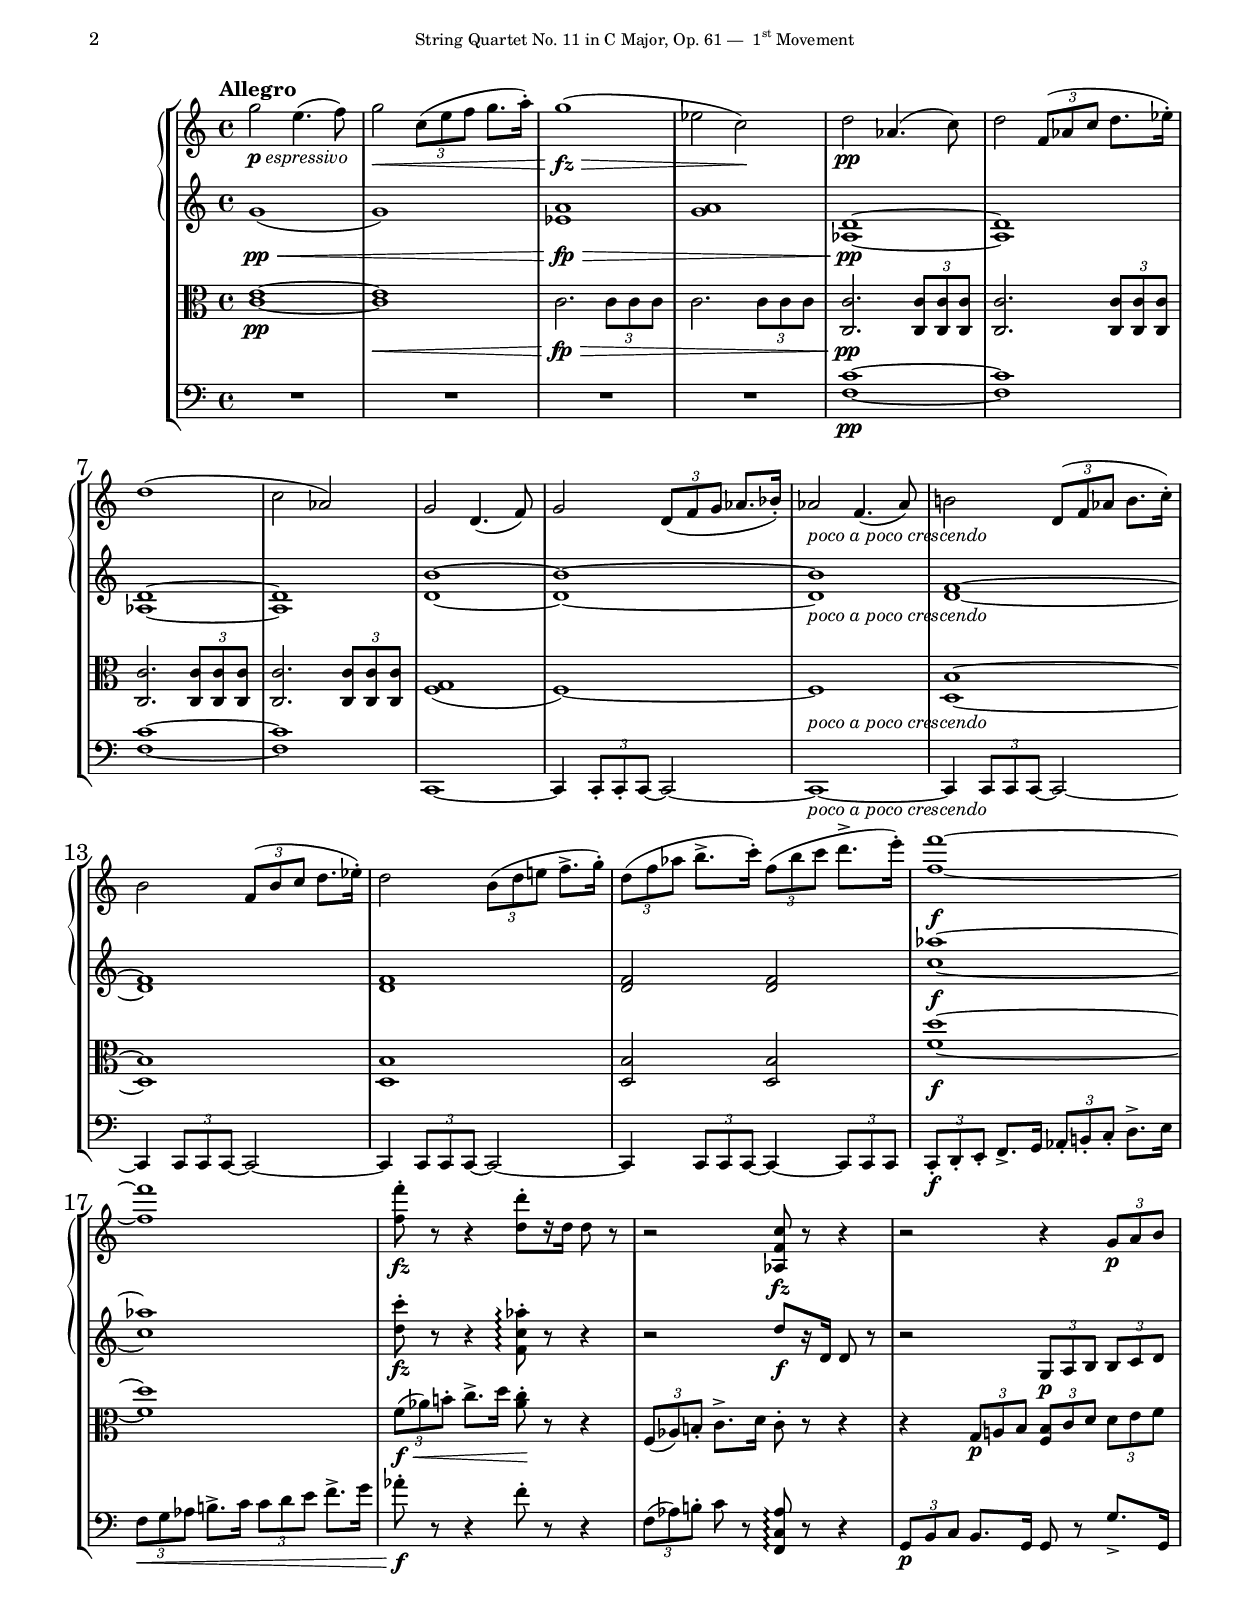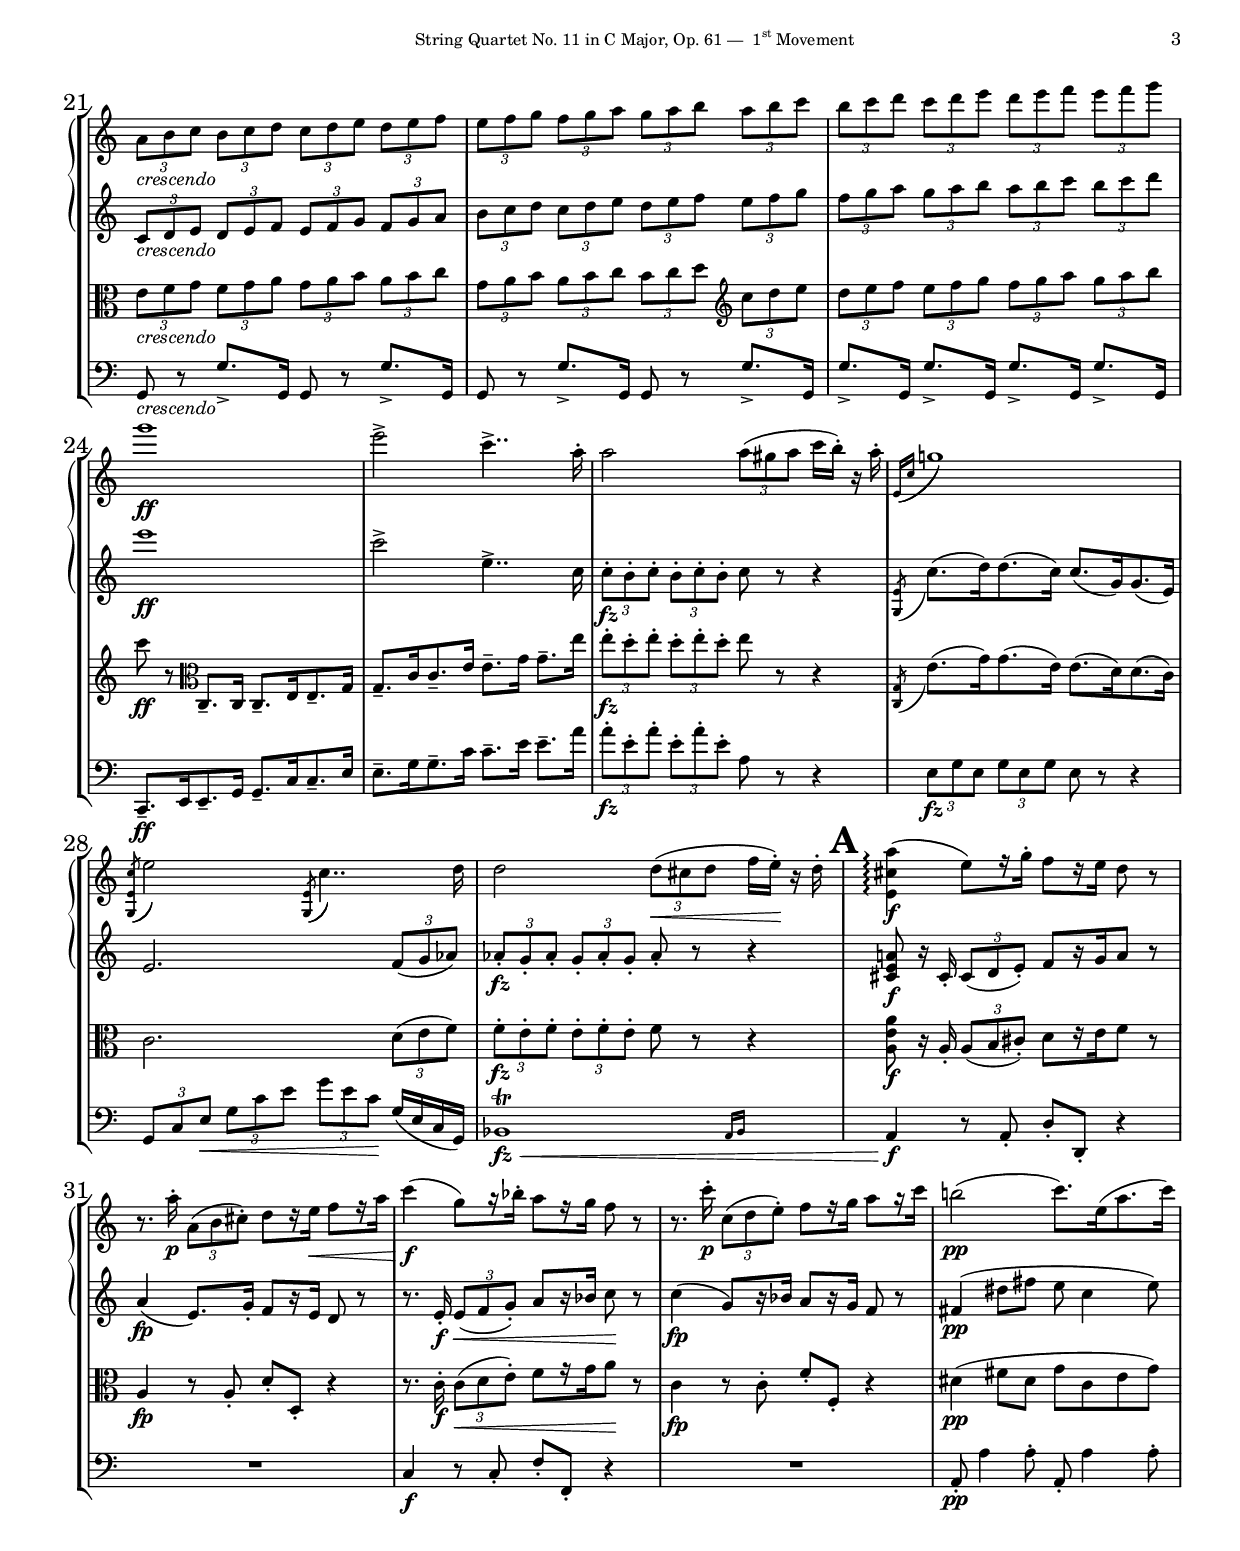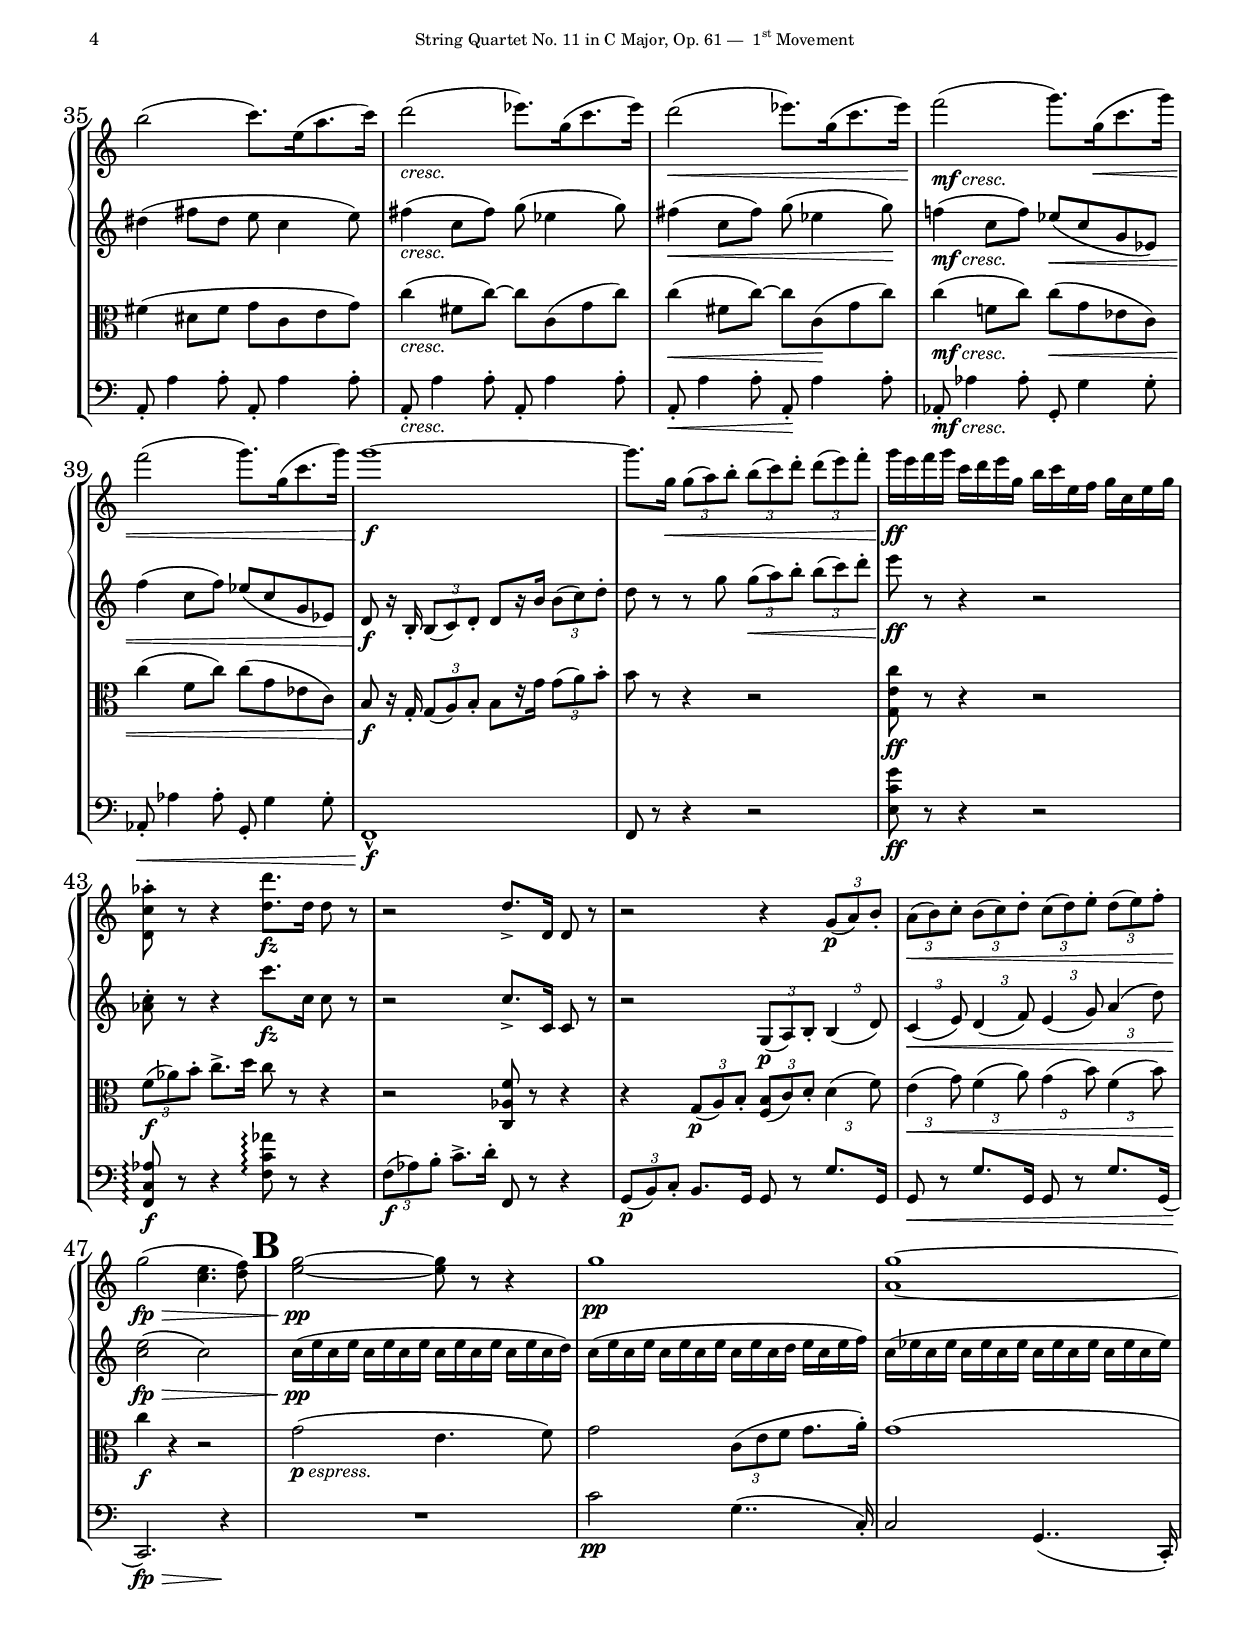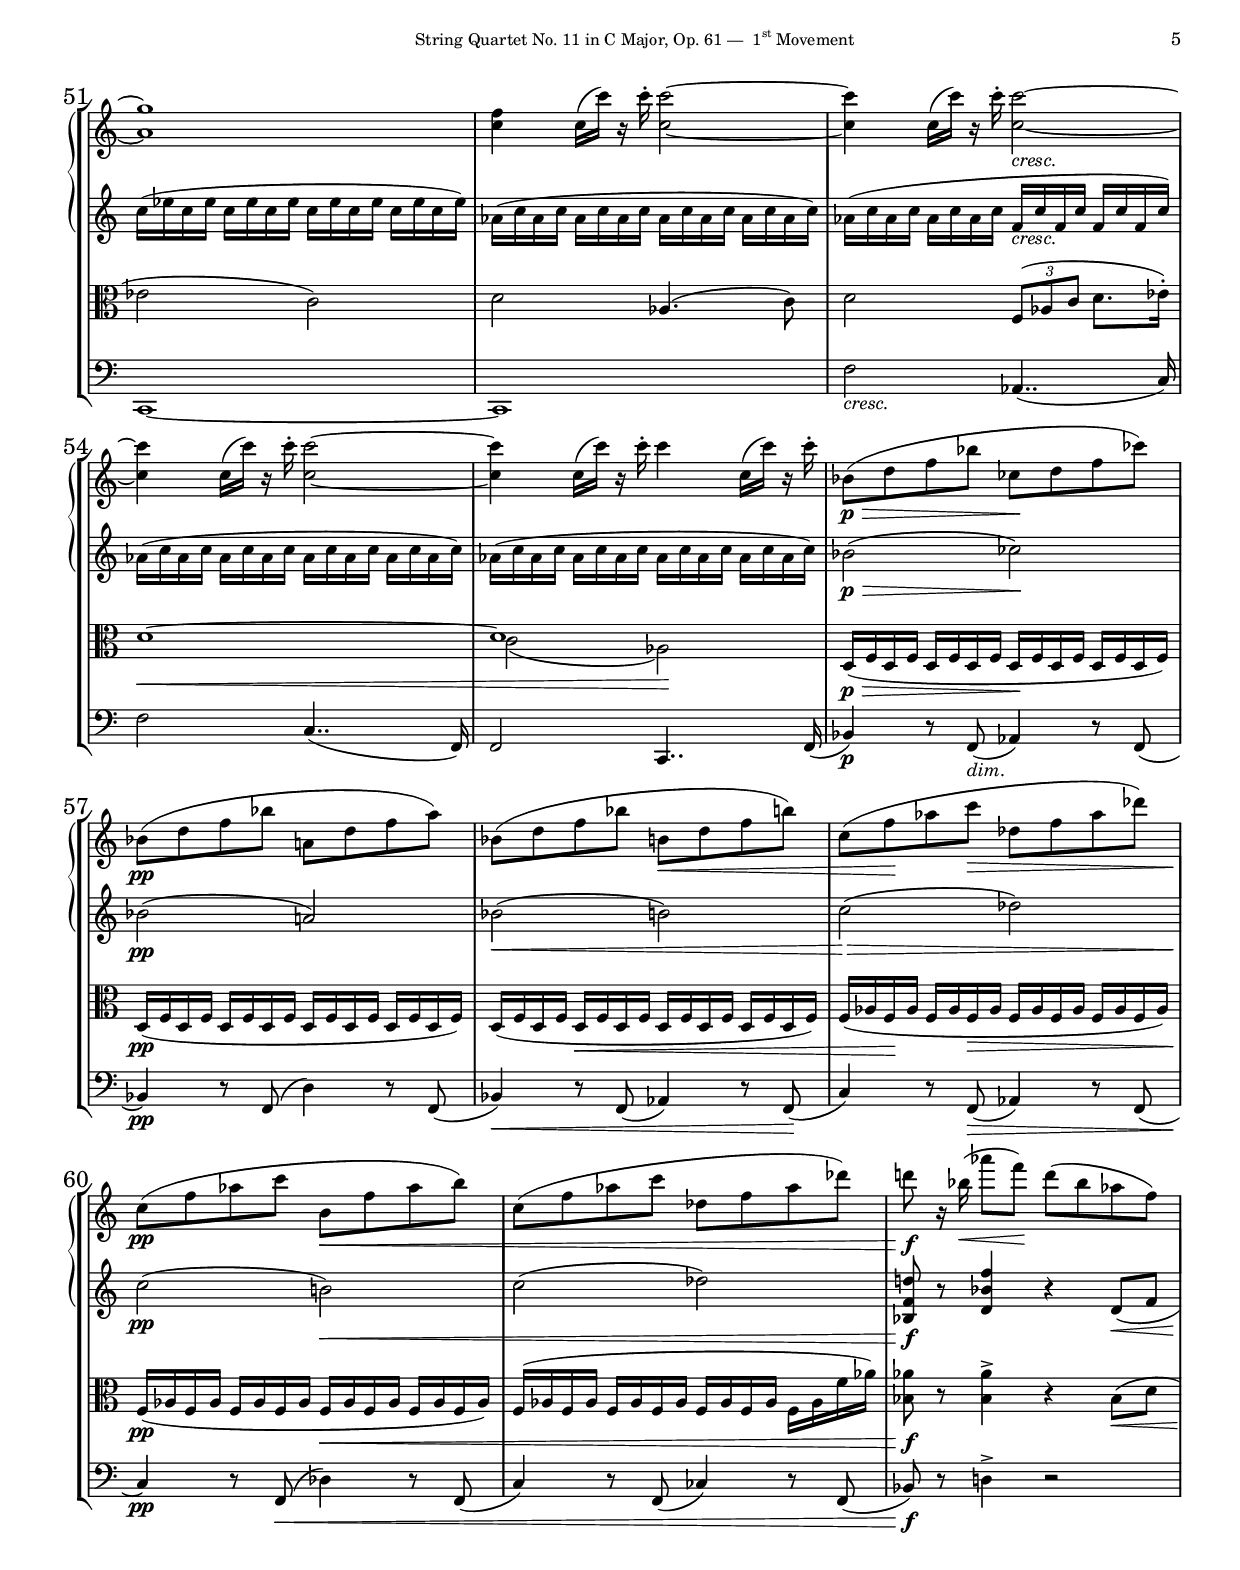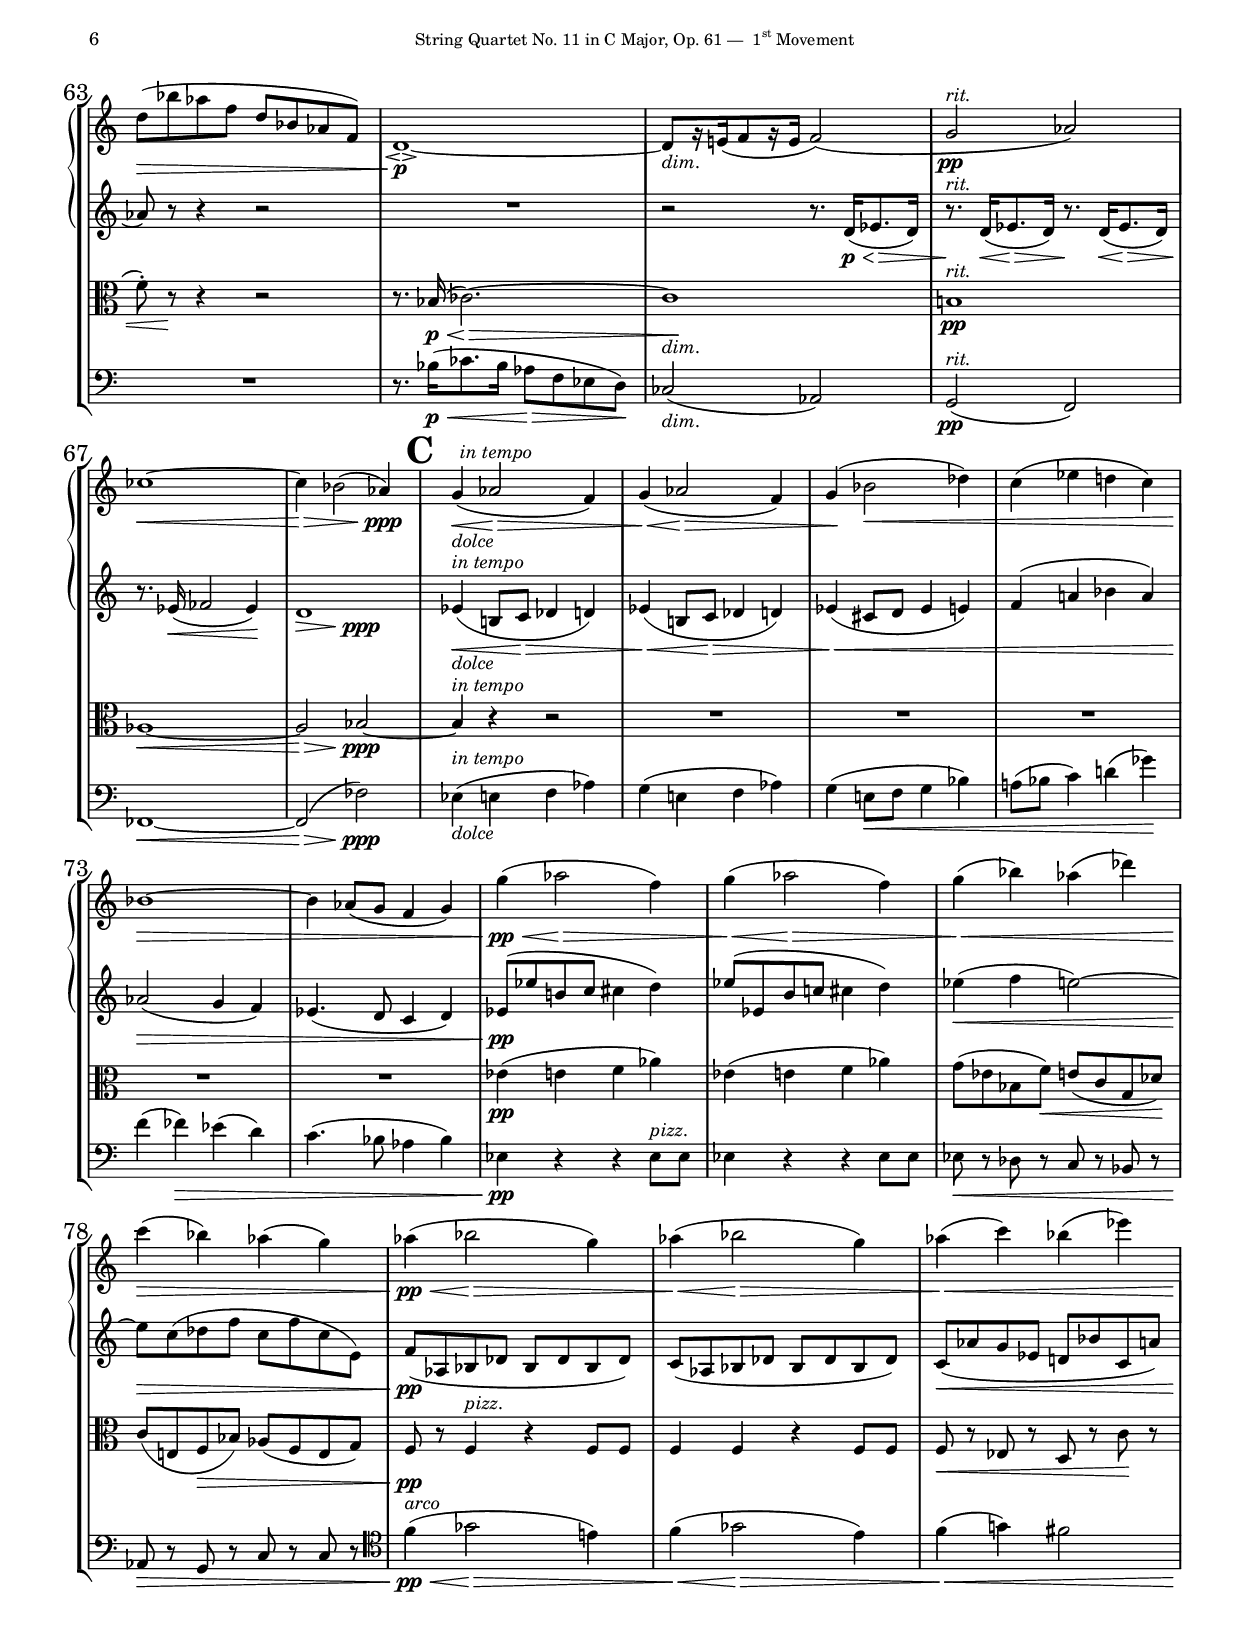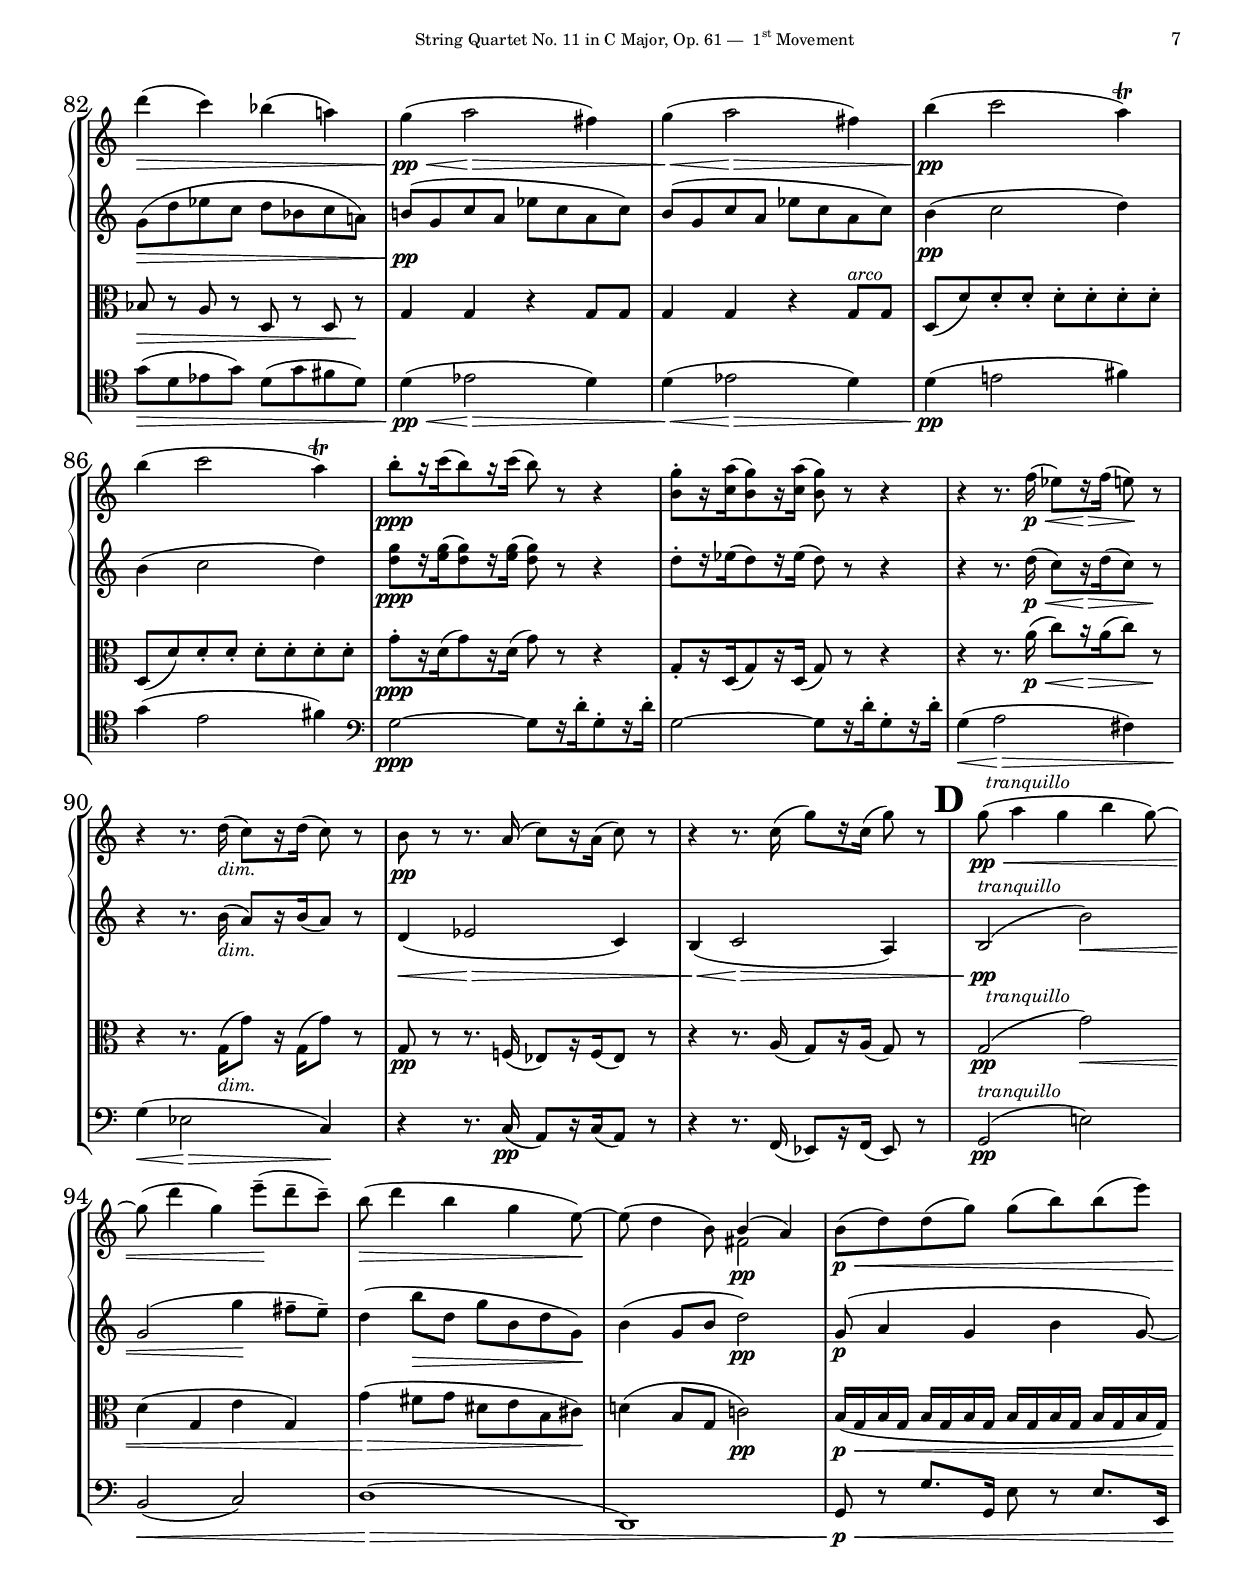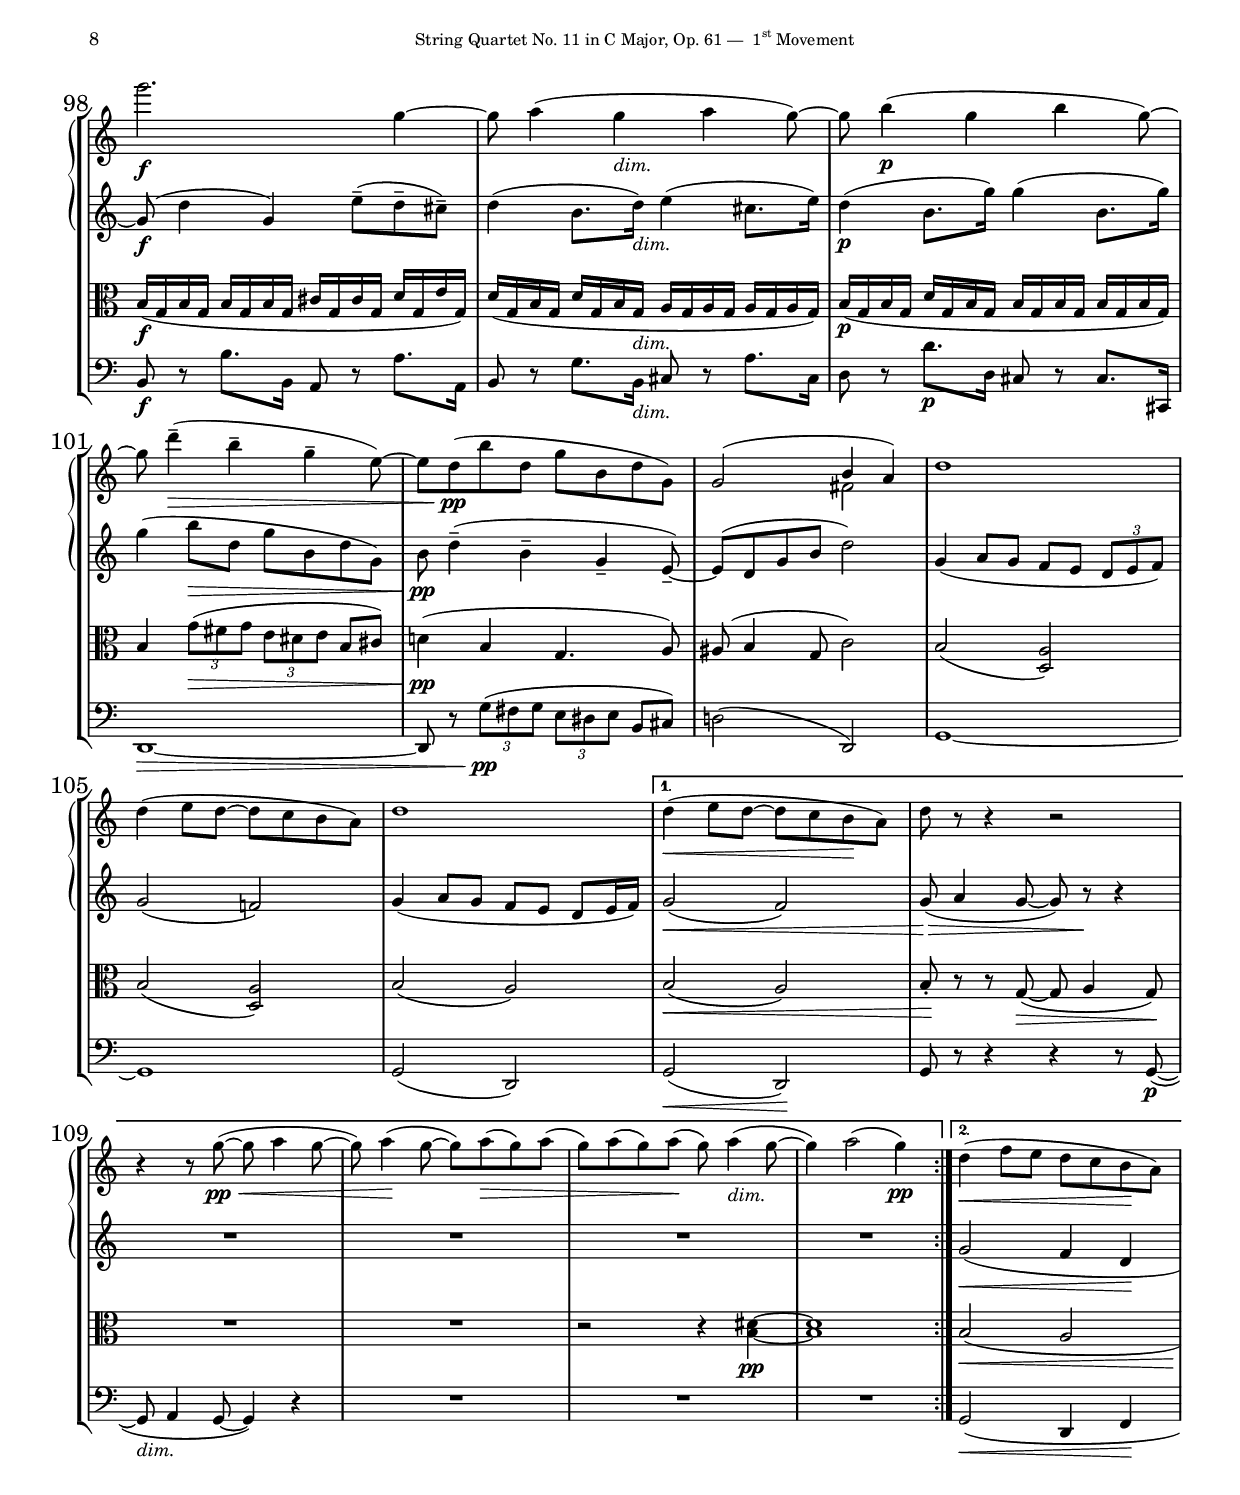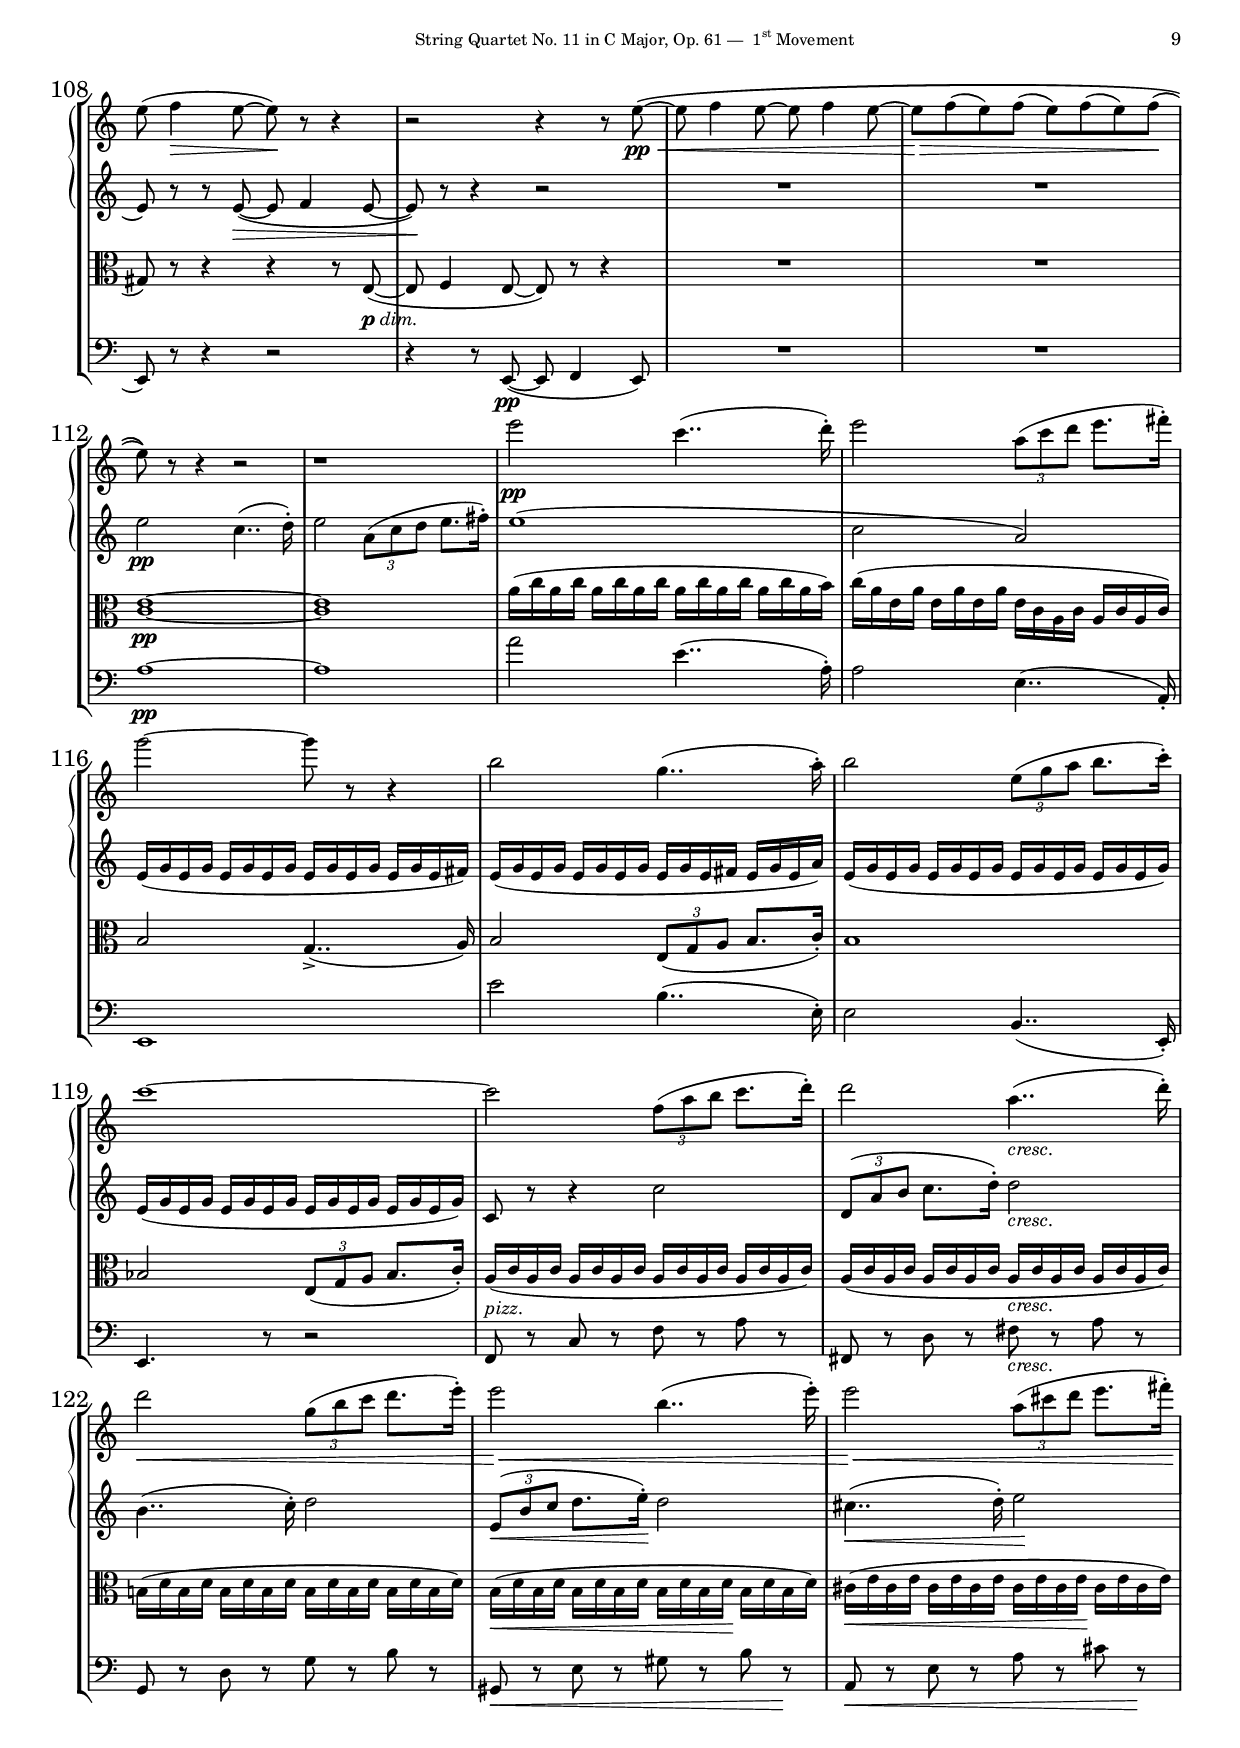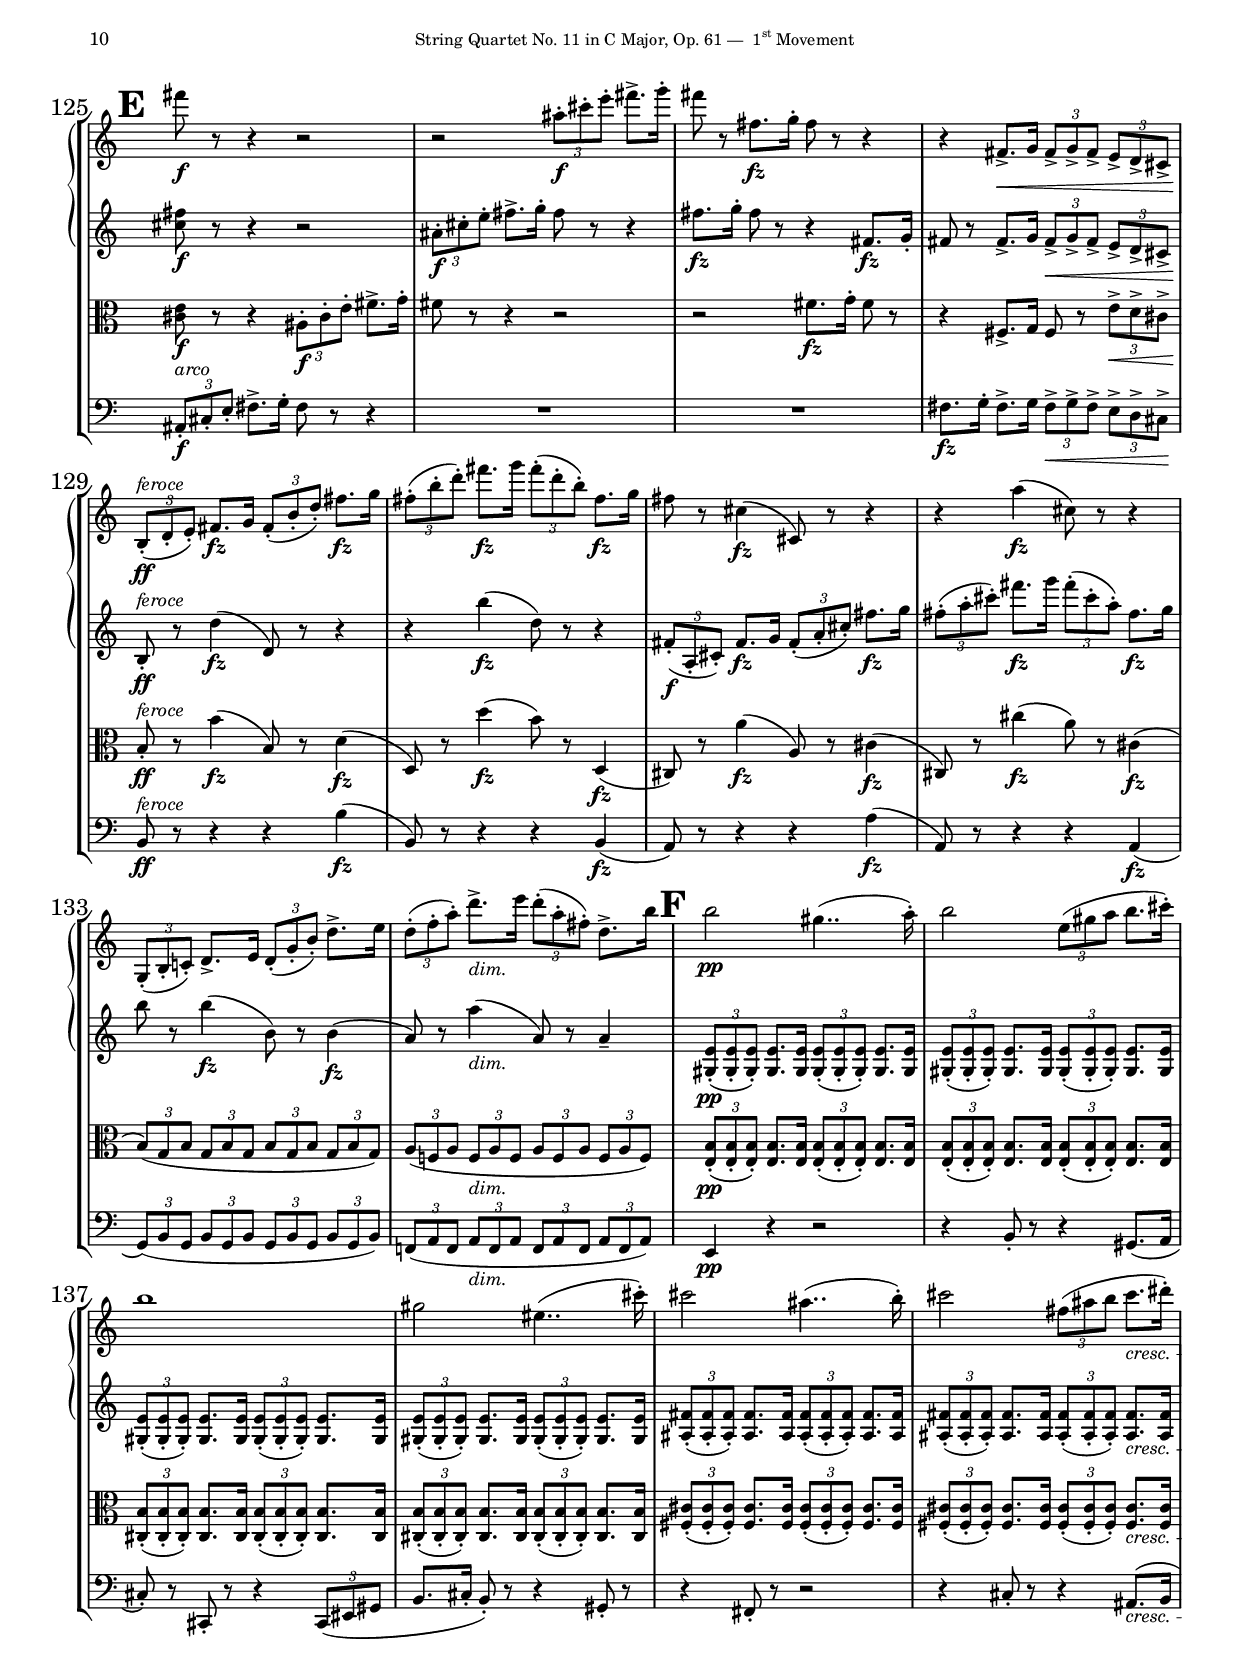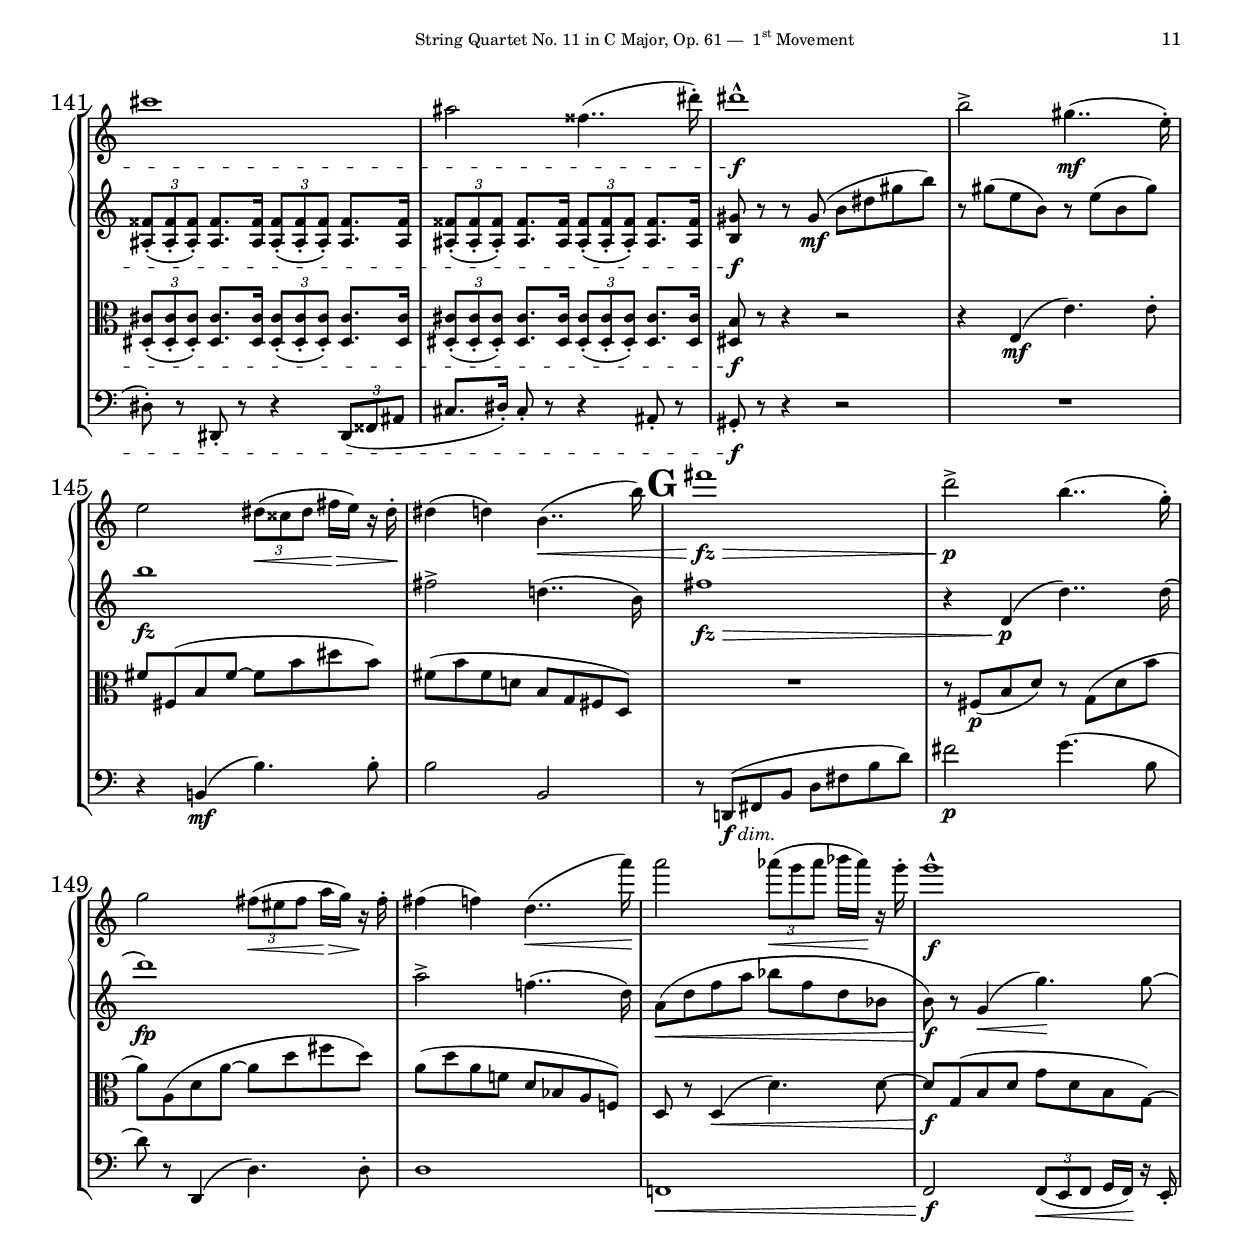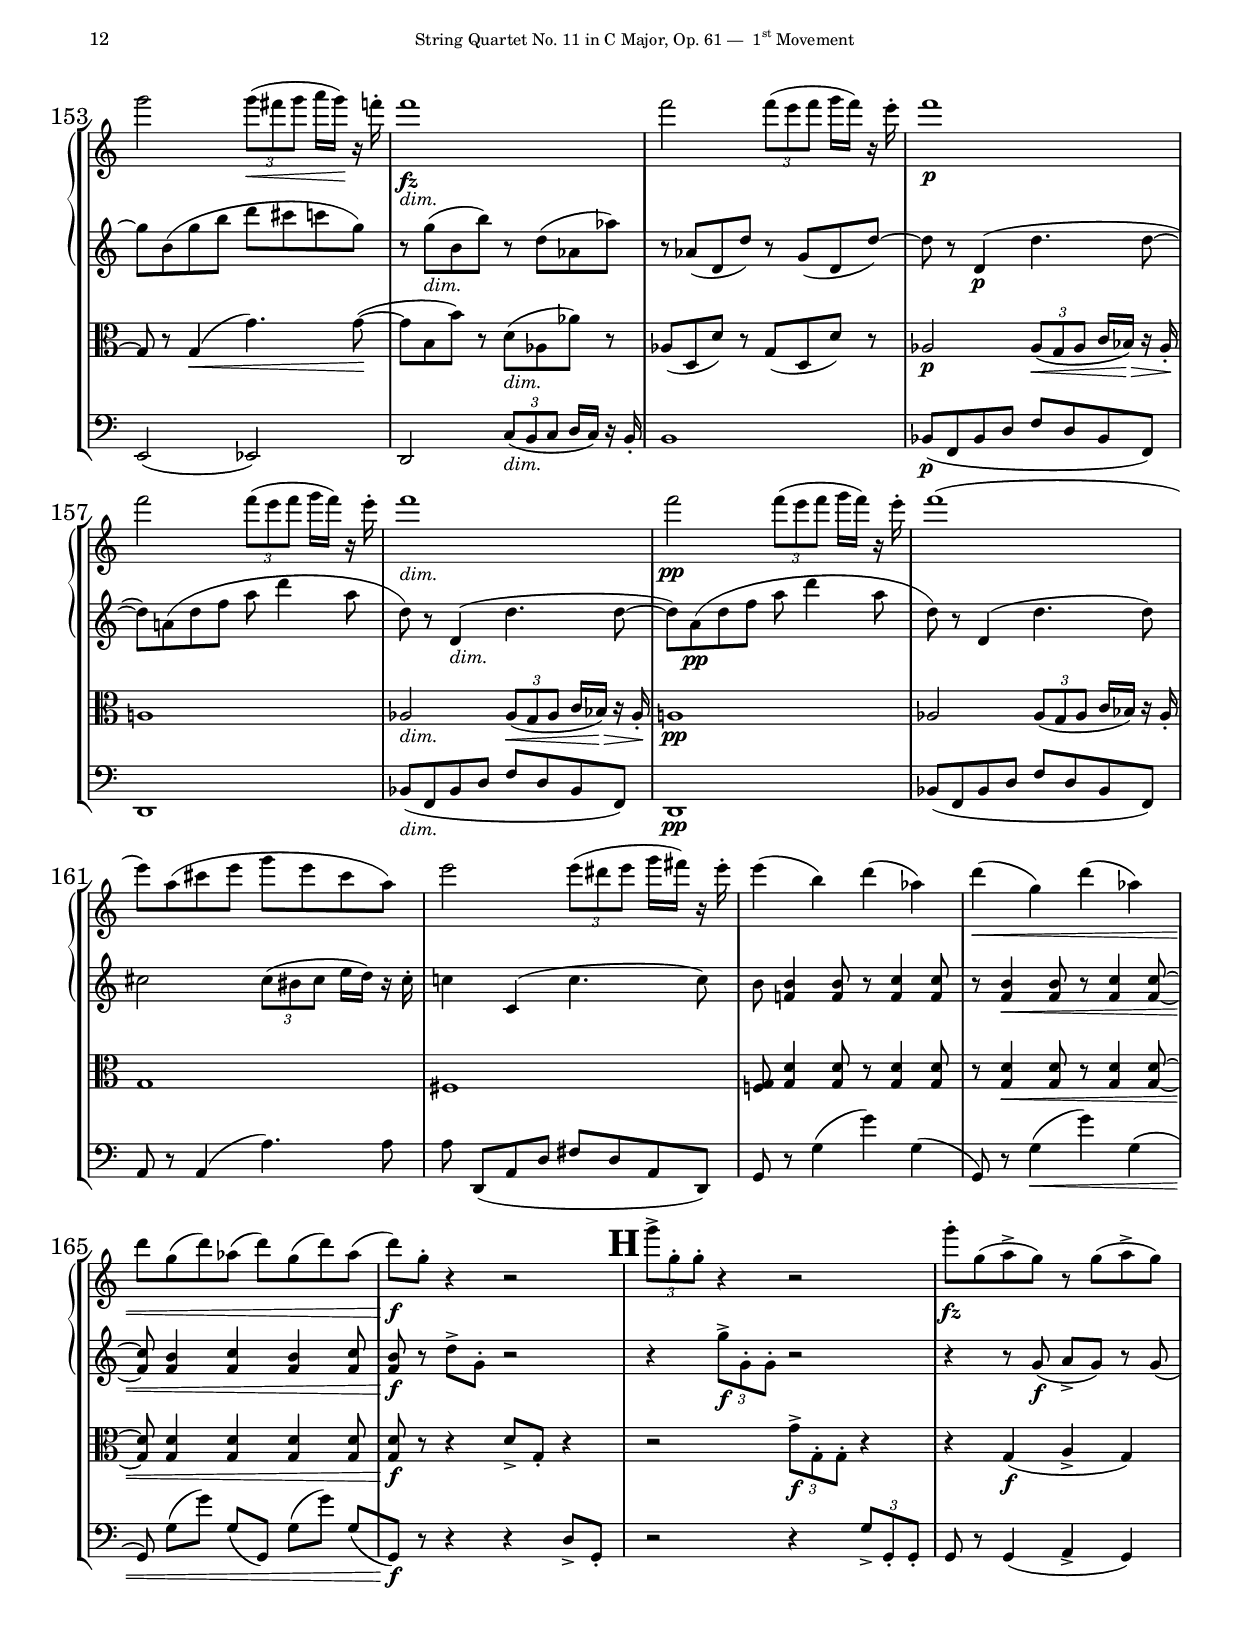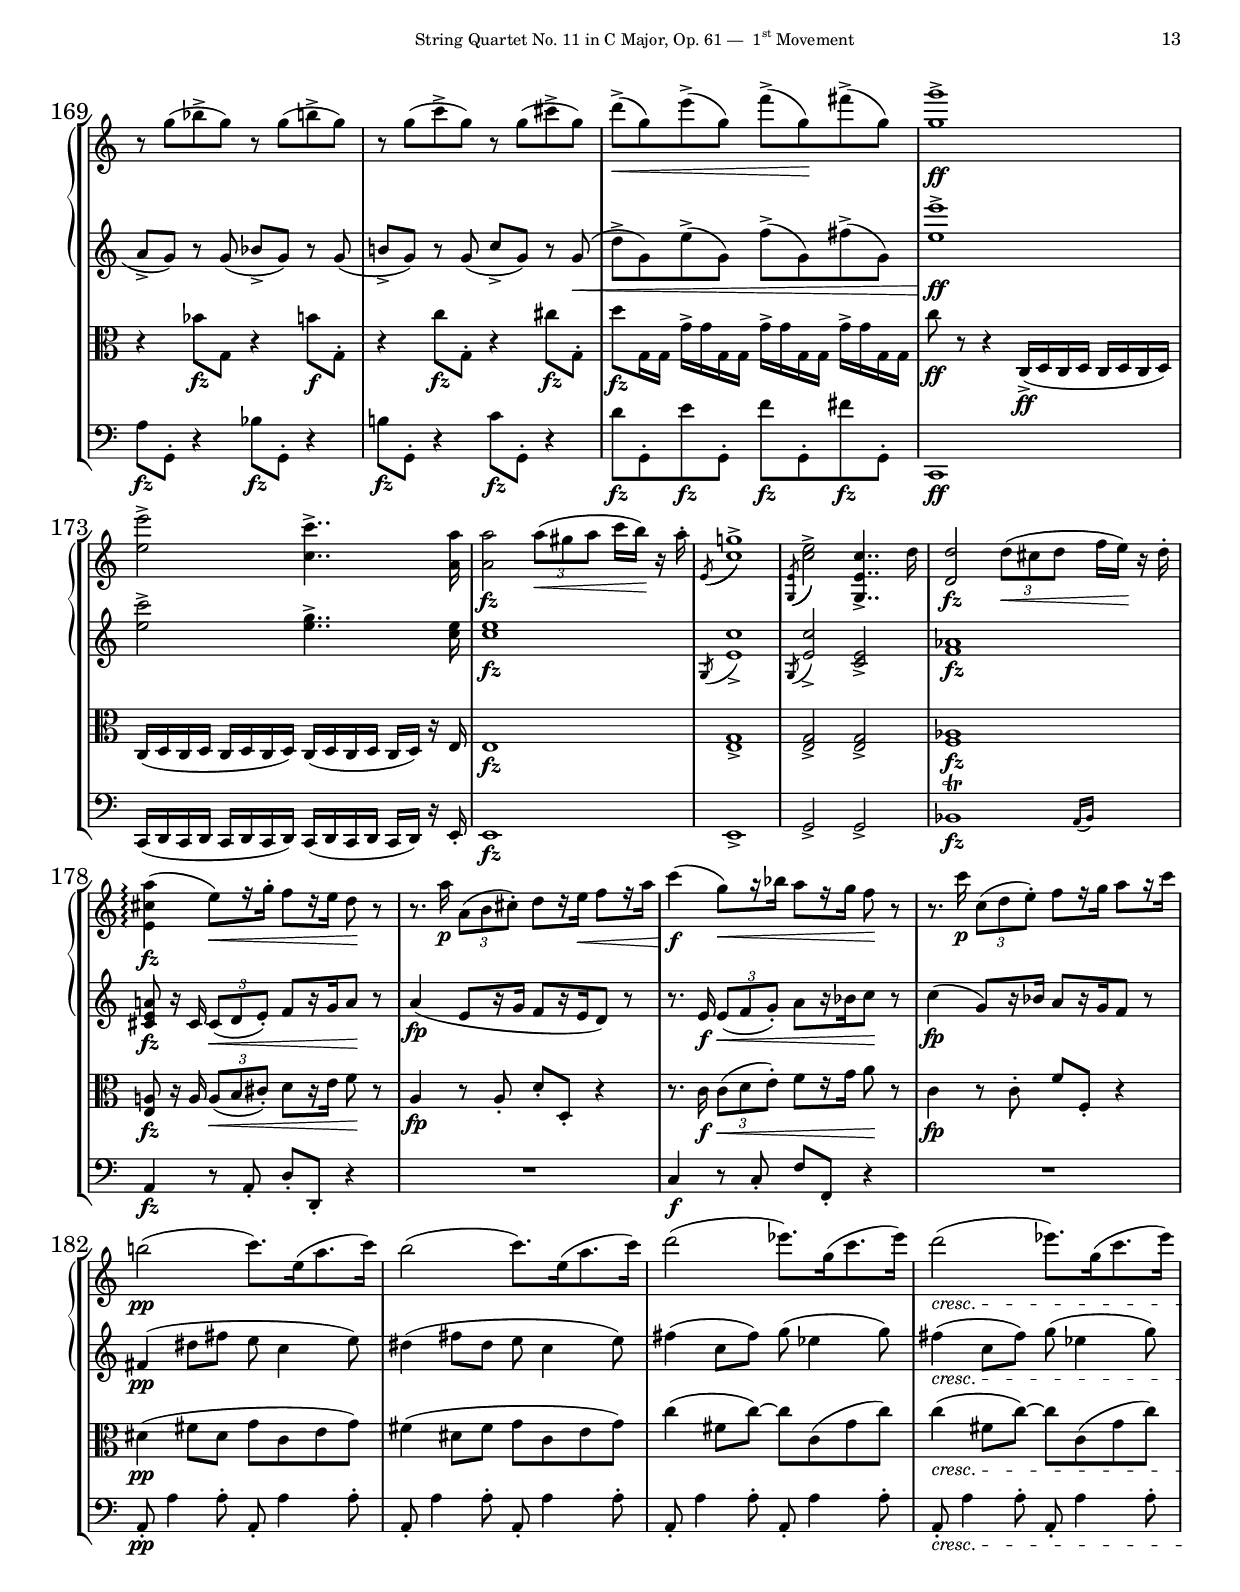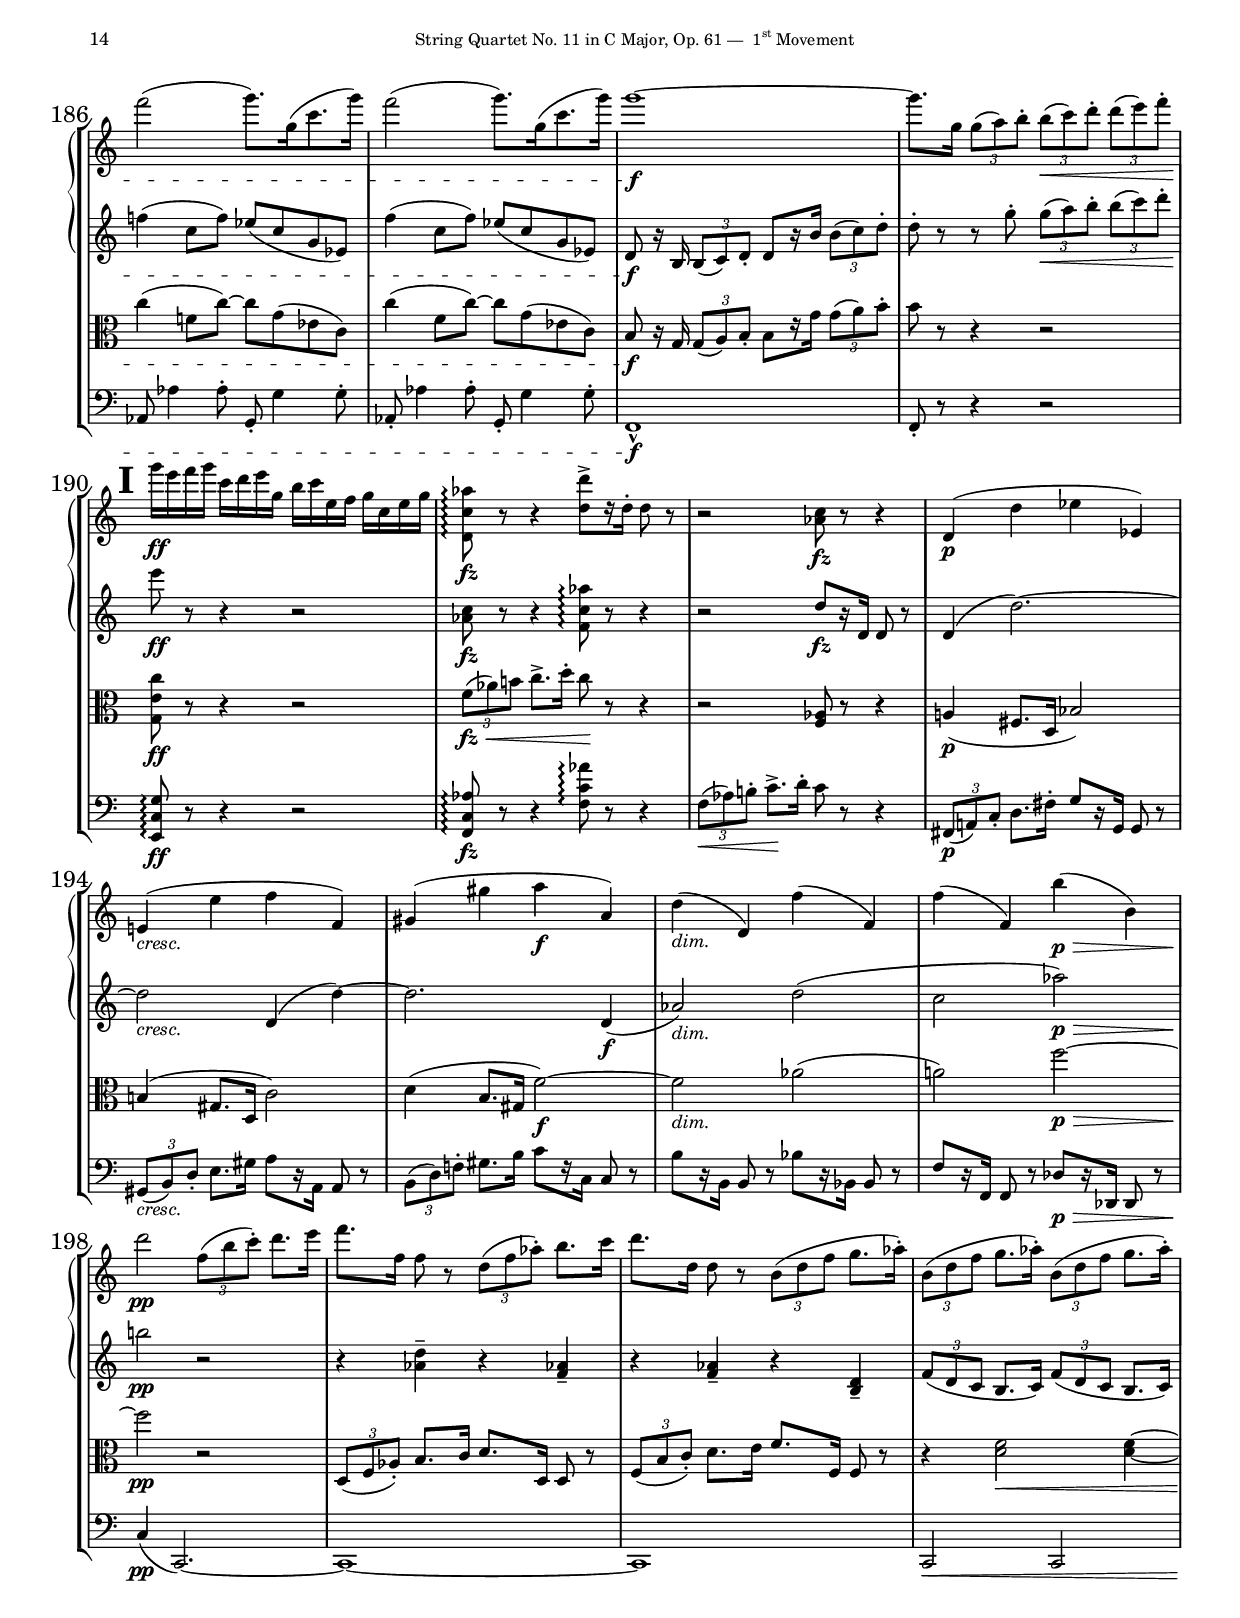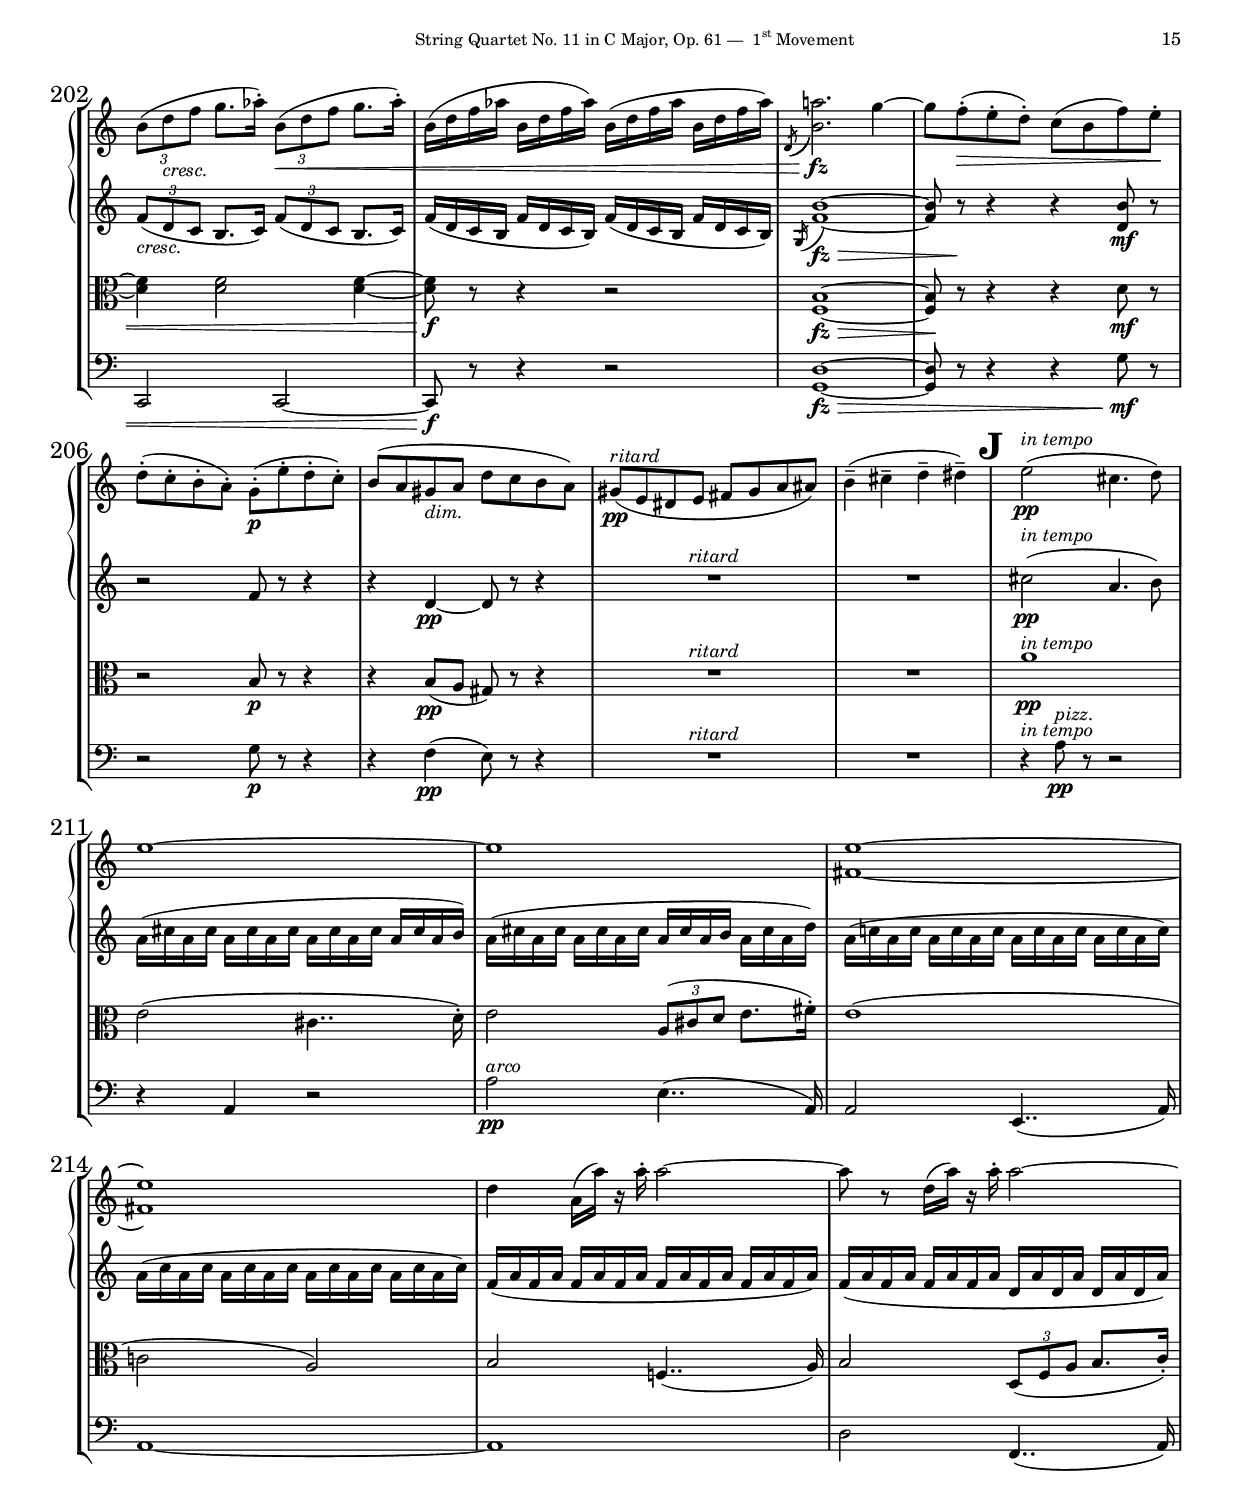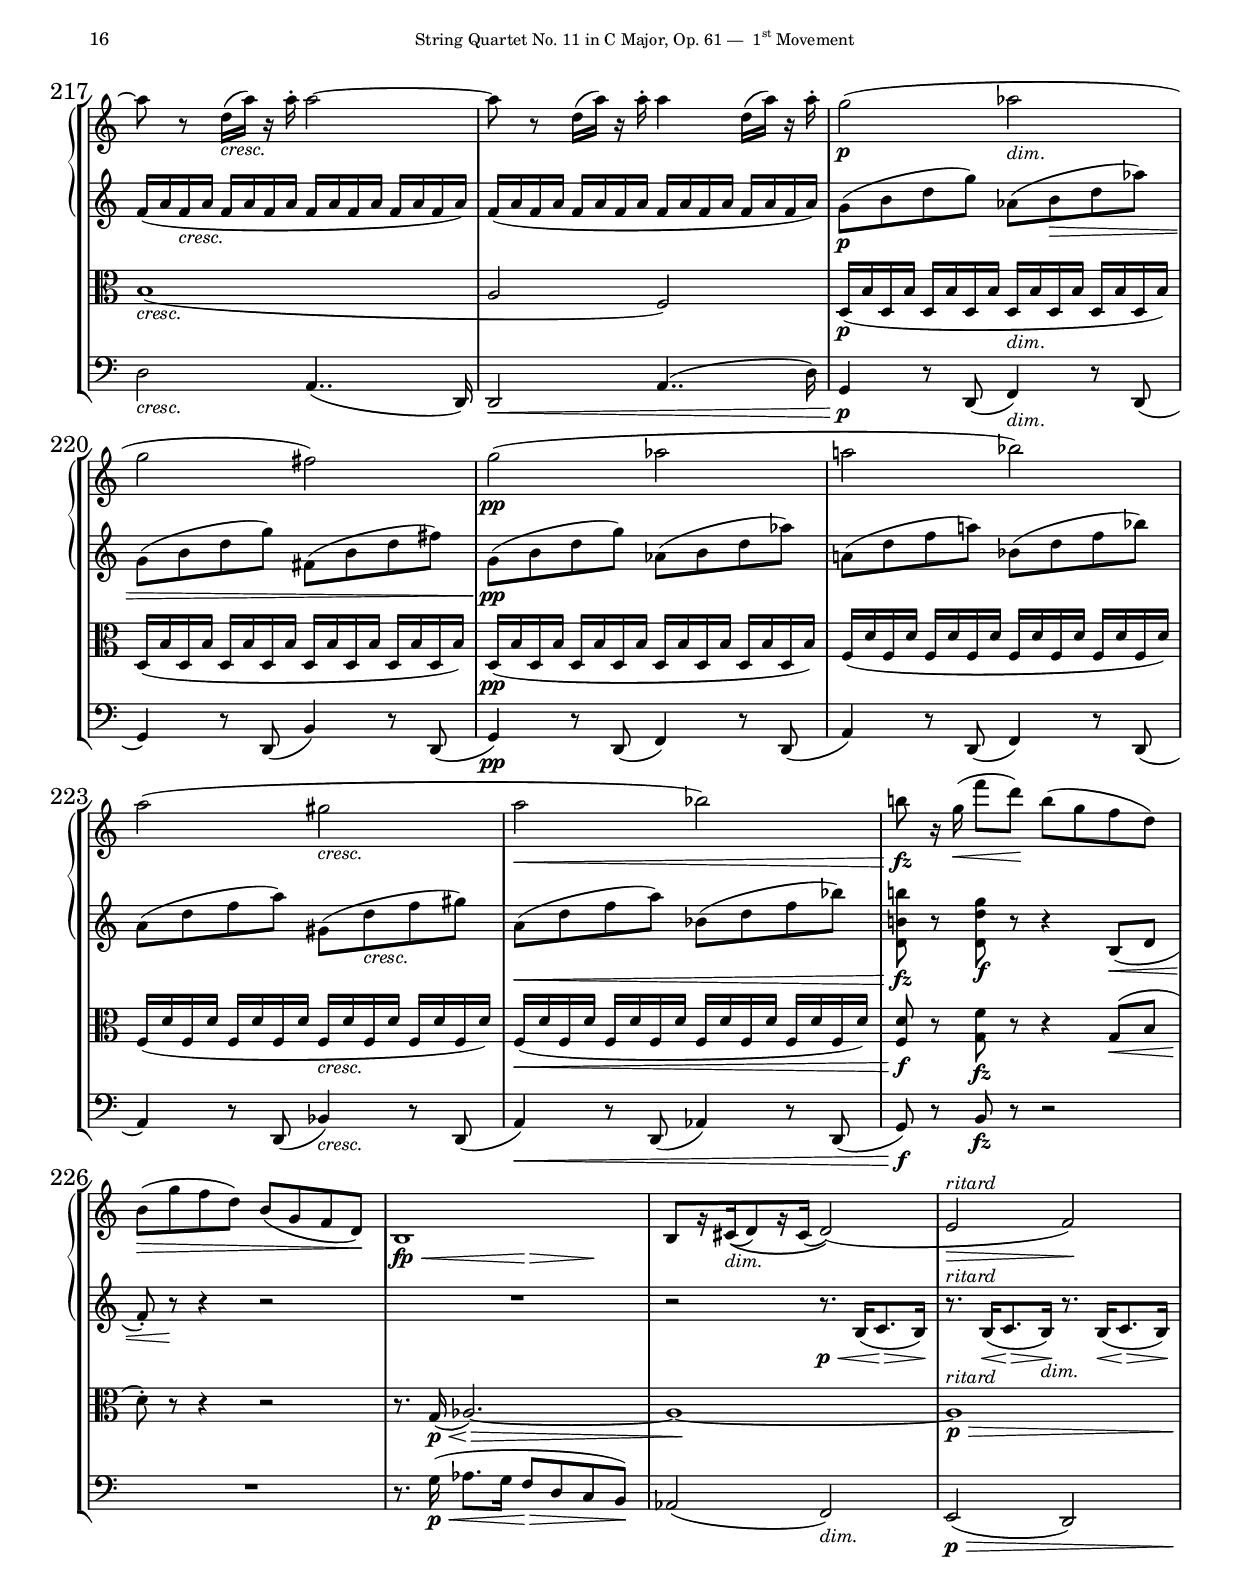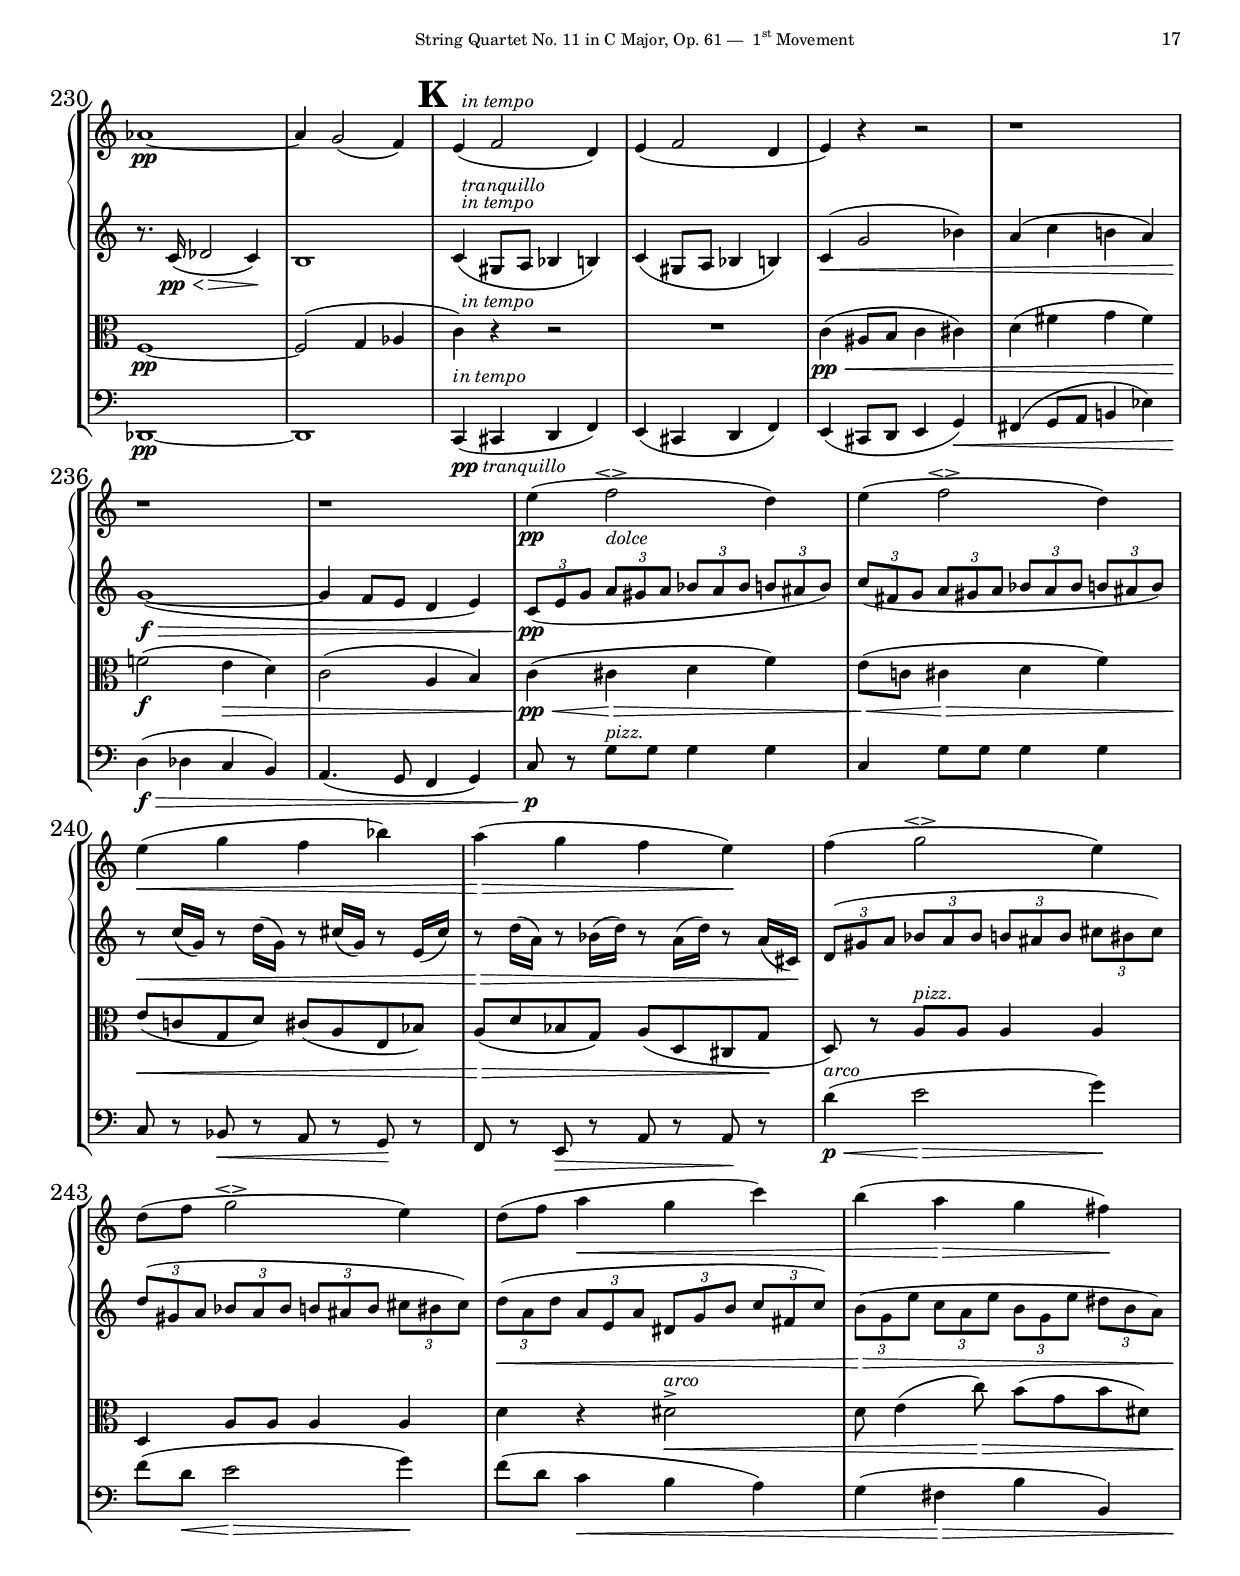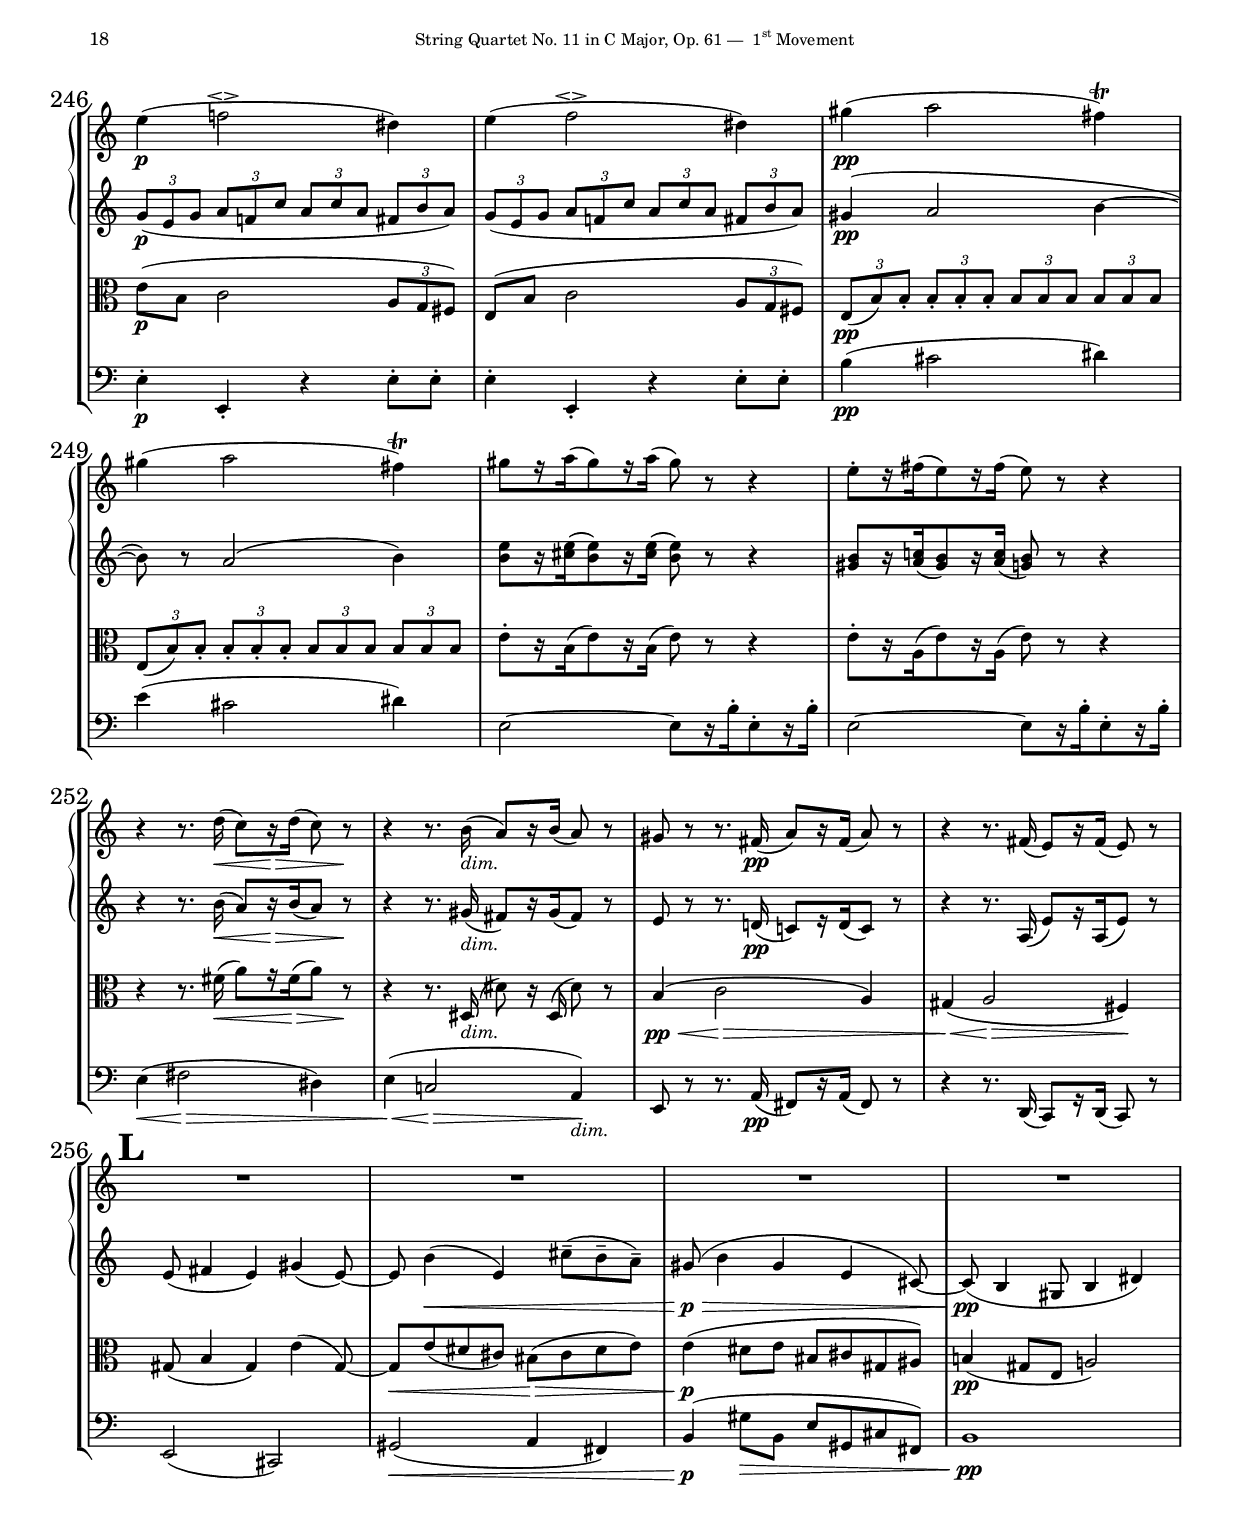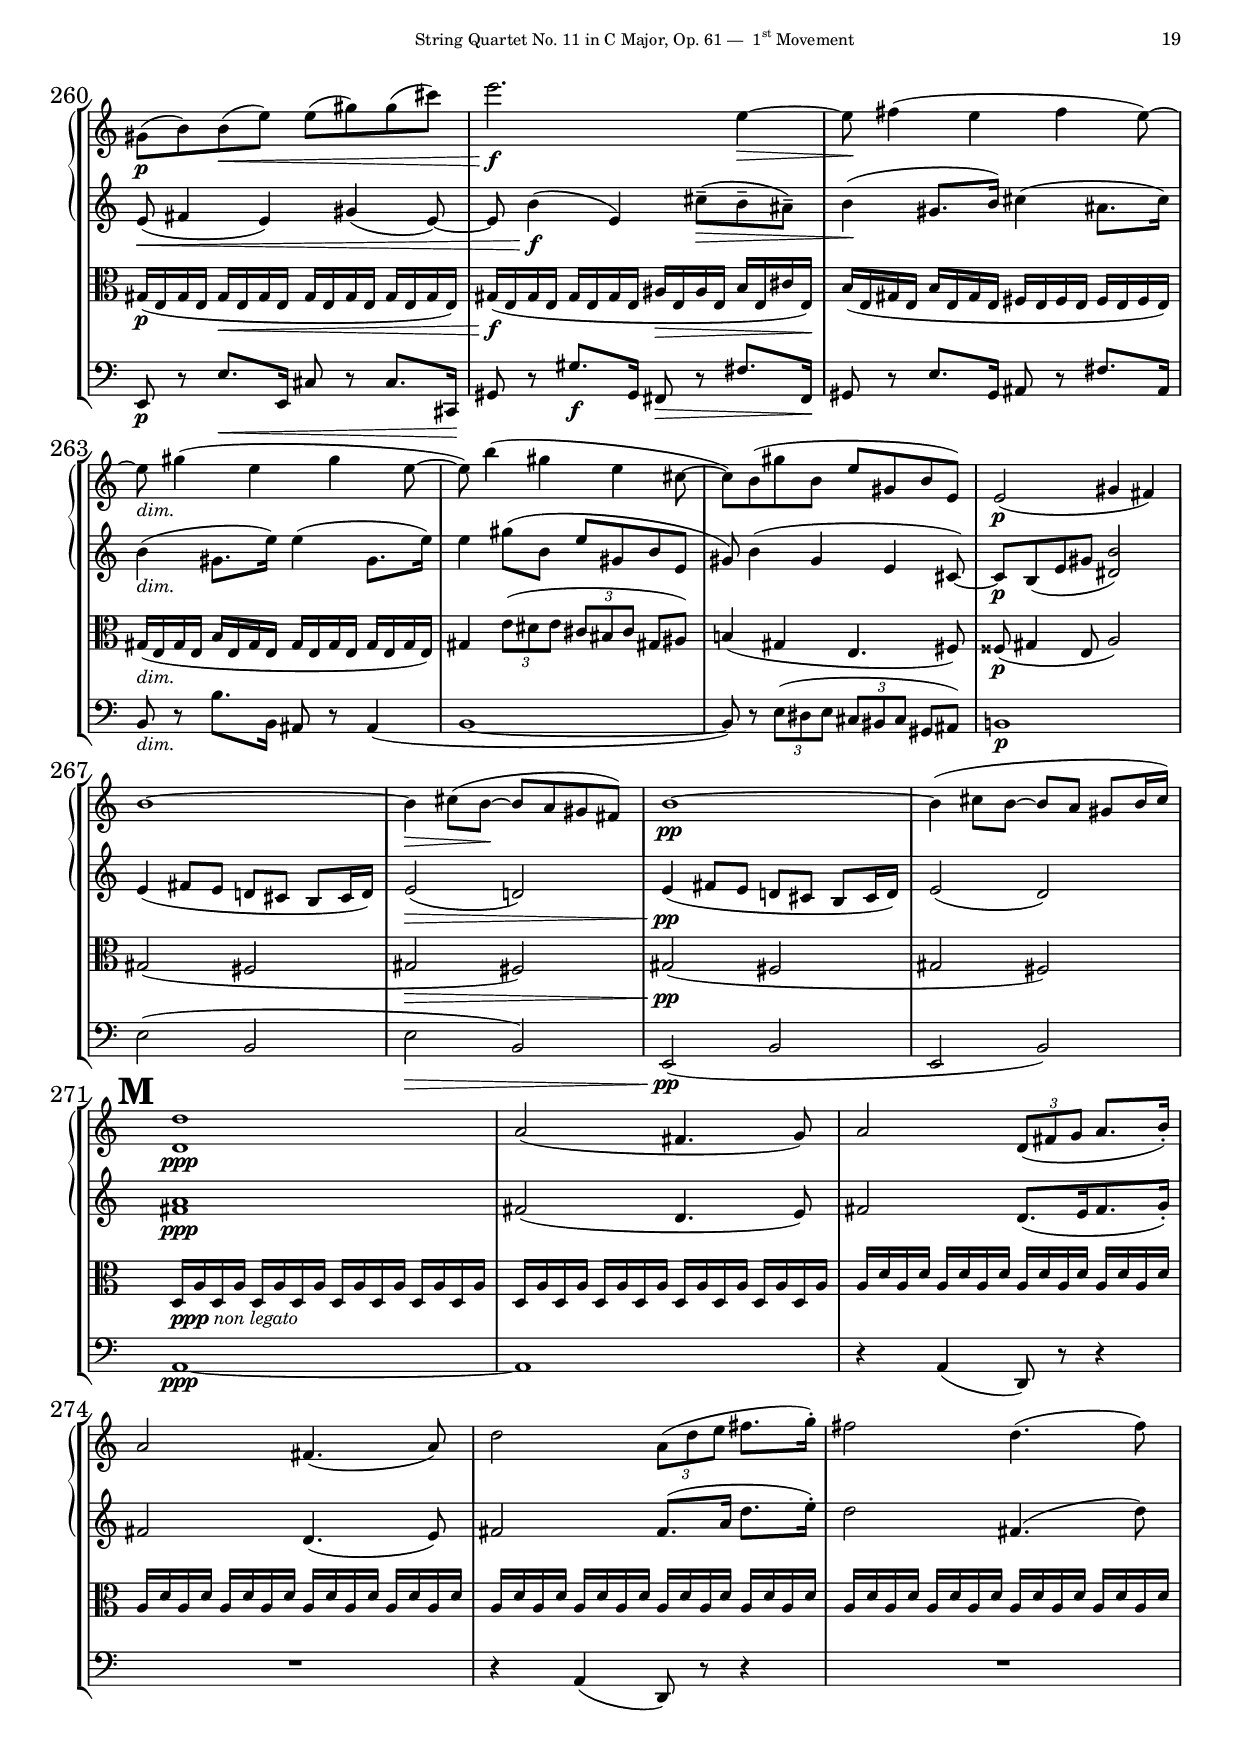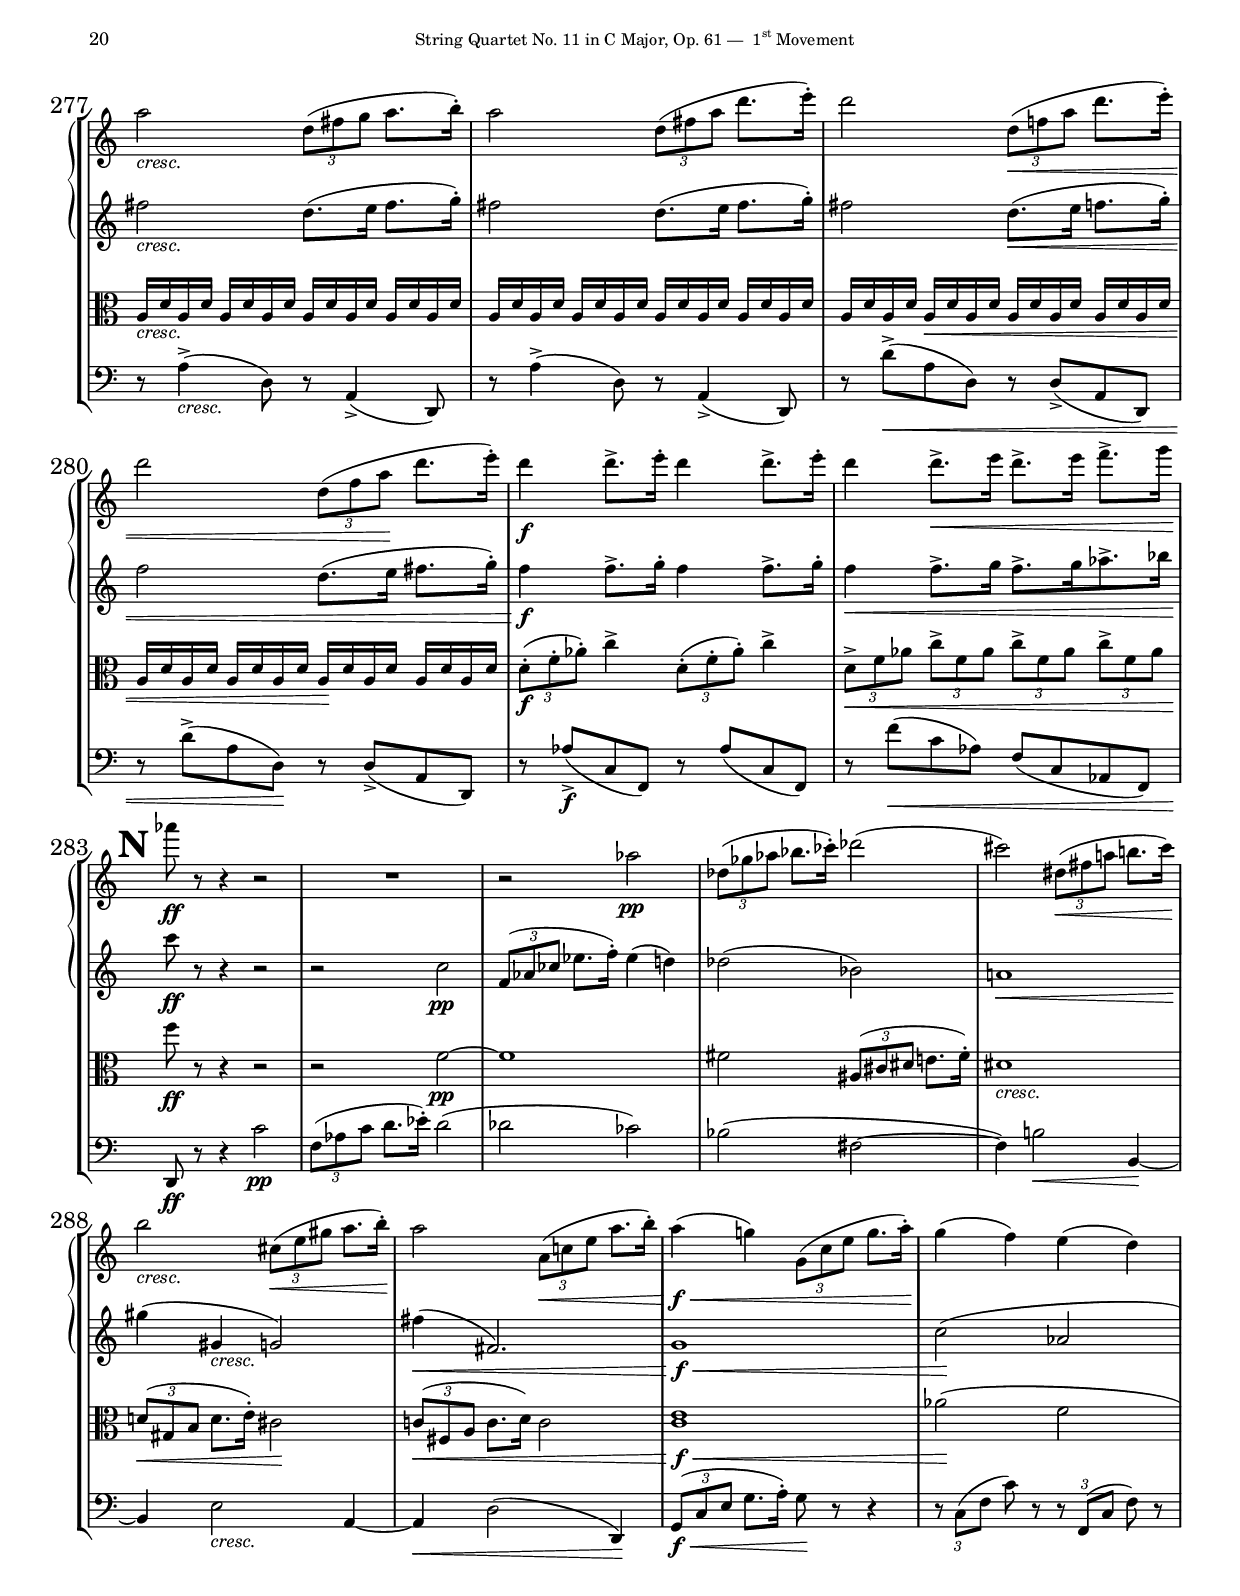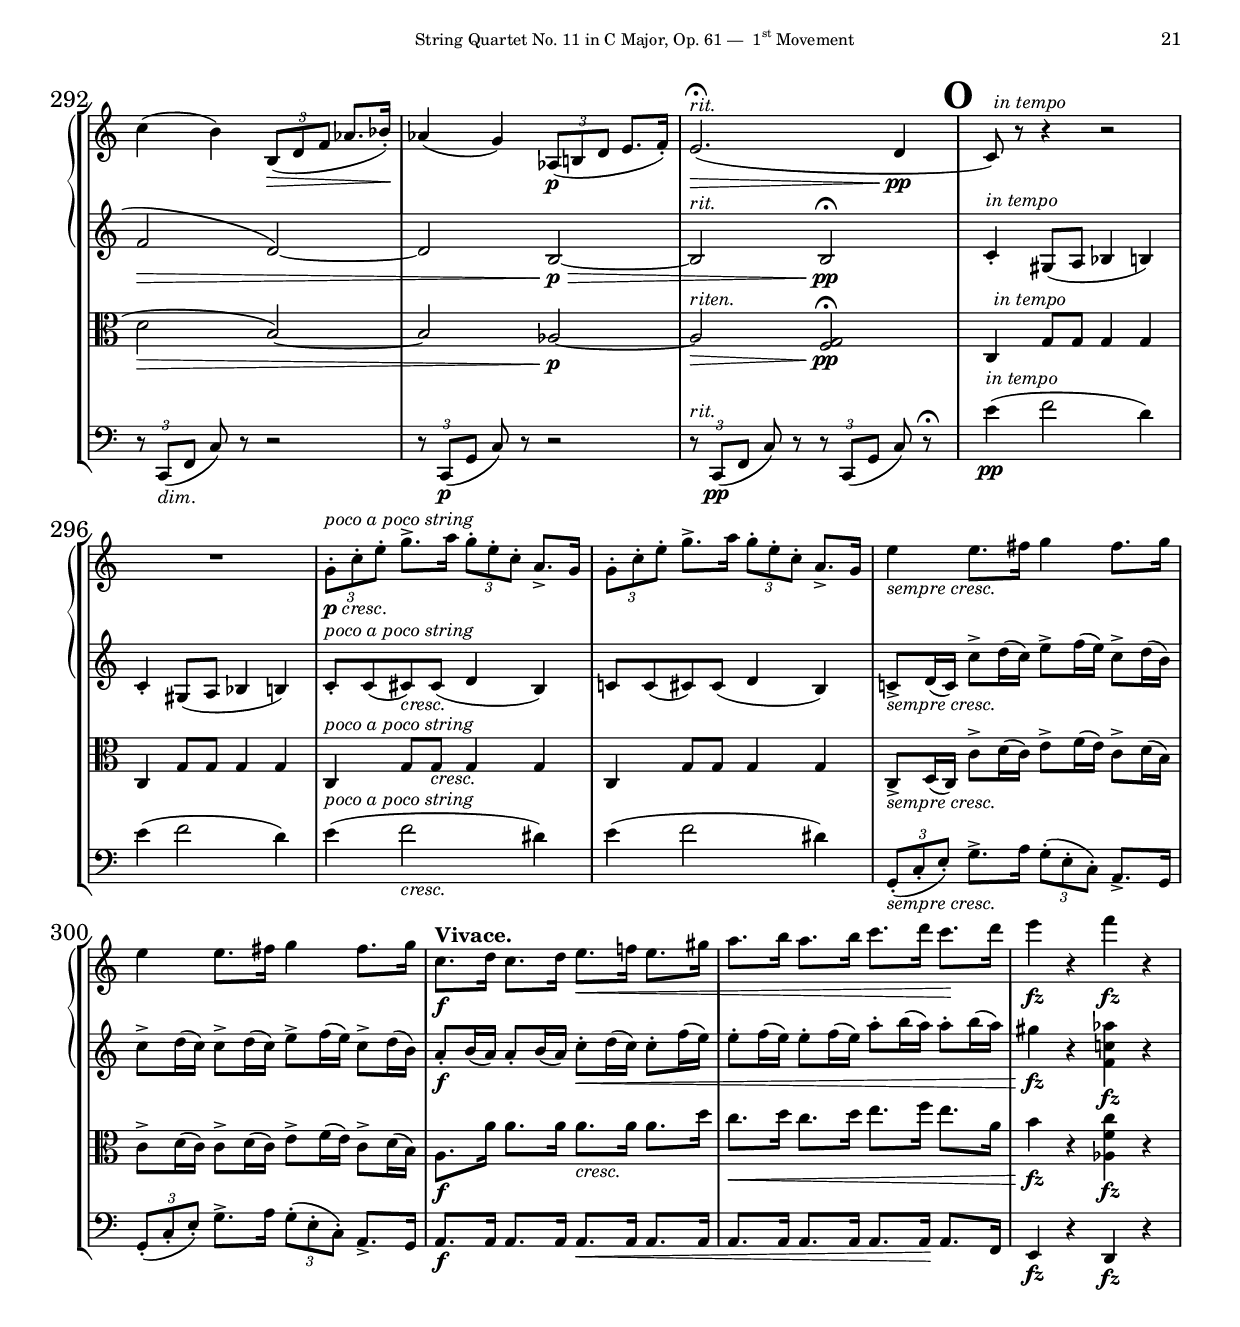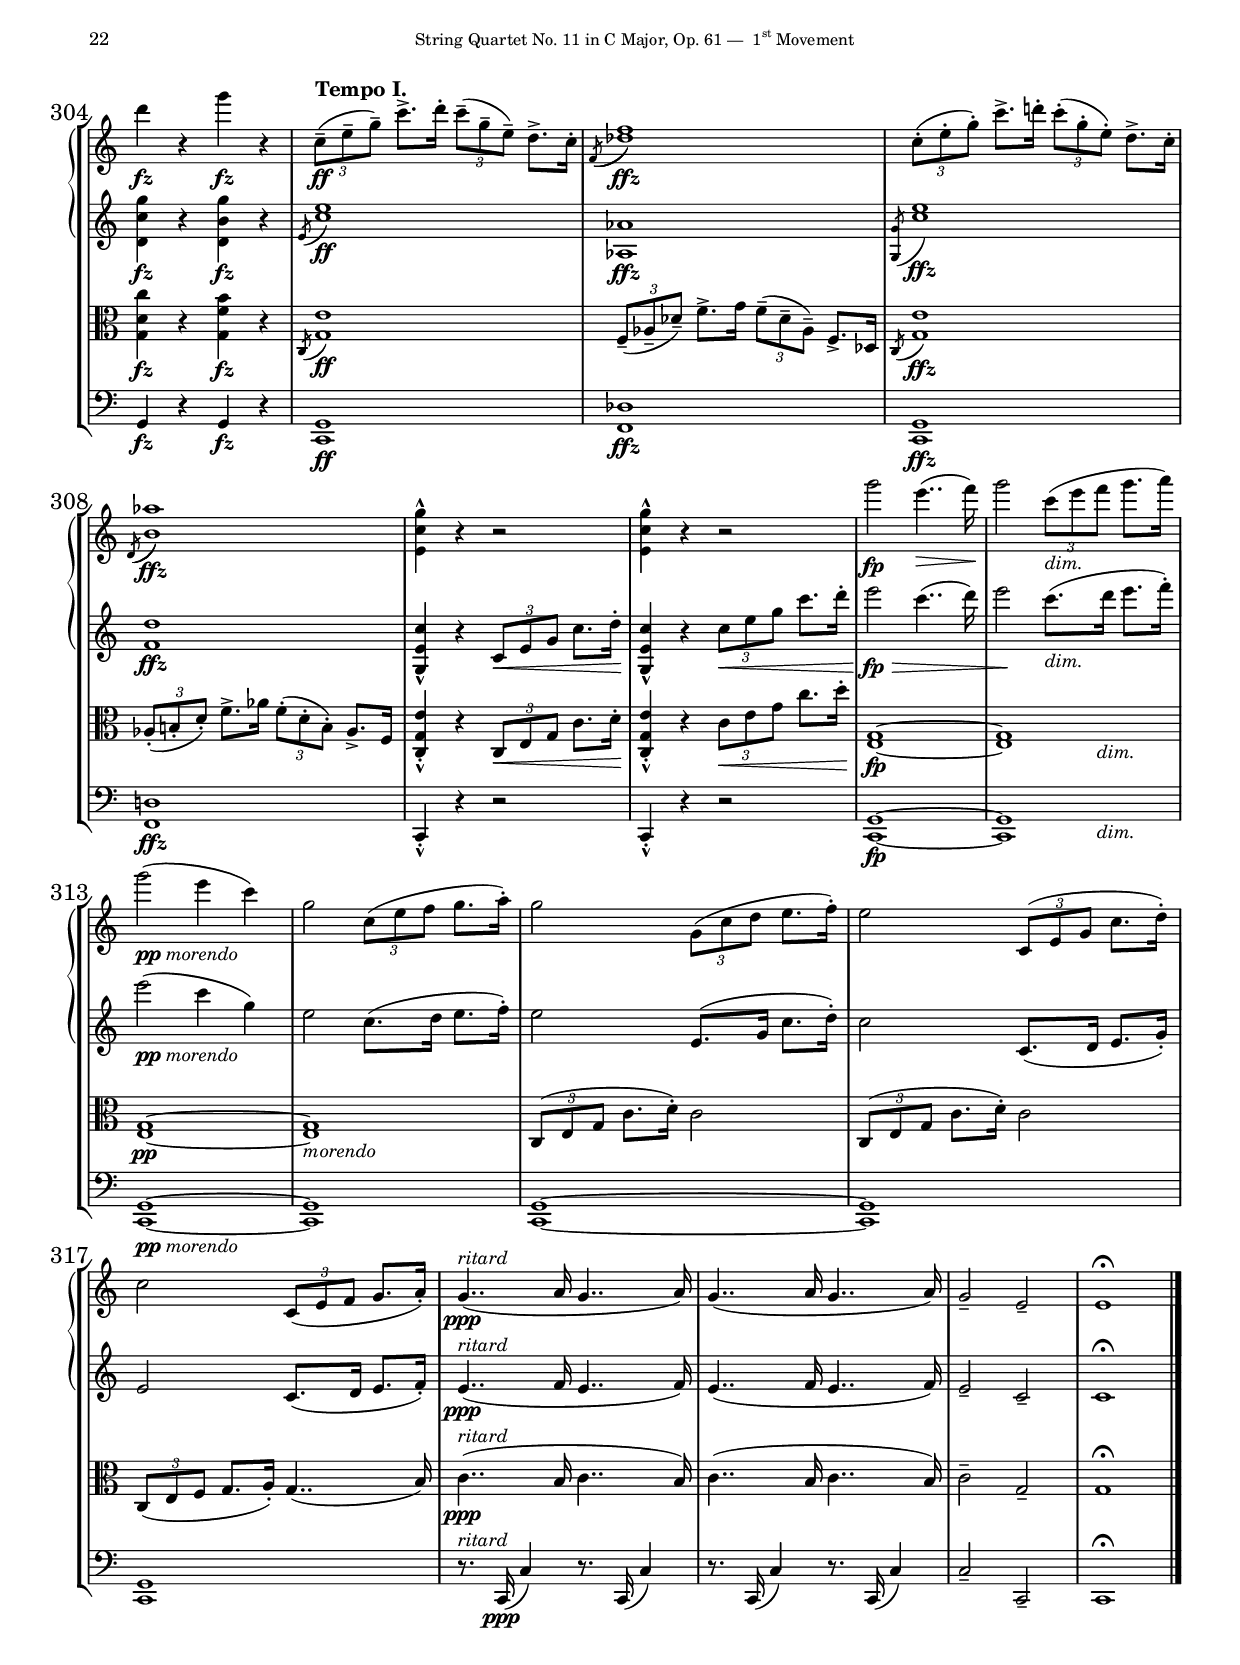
%###############################################################################
%#                                 H E A D E R                                 #
%###############################################################################
%
%  Composer           : Antonín Dvořák (1841 - 1904)
%  work               : String Quartet No. 11 in C Major, Op. 61
%  Source             : Berlin: N. Simrock, n.d.[1882]. Plate 8281. 
%  Type of score      : Score conductor mvt I
%  Typesetter         : Sébastien MANEN
%  date of initiation : Thursday 15 December 2022, 20:07
%
%###############################################################################
%#                          I N C L U D E   F I L E S                          #
%###############################################################################
\version "2.22.1"
\include "./00-Common/Quartet_n11_Op61_Header.ily"
%  work        : String Quartet No. 11 in C Major, Op. 61
%  typesetter  : Sébastien MANEN
%  date        : Thursday 15 December 2022, 20:07
%###############################################################################
%#                          P A P E R   S E C T I O N                          #
%###############################################################################
\paper {
	ragged-last-bottom = ##t
	ragged-bottom = ##t
	left-margin = 15 \mm
%	indent = 0
%	annotate-spacing = ##t
%	slashSeparator = \markup {
%		\center-align
%		\vcenter \combine
%		\beam #3.3 #0.5 #0.54
%		\raise #1.24 \beam #3.3 #0.5 #0.54
%	}
%	system-separator-markup = \slashSeparator
	bookTitleMarkup = \markup {
		\column {
			\vspace #15
			\fill-line {
				\fromproperty #'header:composer
			}
			\vspace #10
			\fill-line {
				\fromproperty #'header:title
			}
			\vspace #10
			\fill-line {
				\fromproperty #'header:subtitle
			}
		}
	}
	oddHeaderMarkup = \markup {
		\on-the-fly \not-first-page \fill-line {
			\null
			\center-column {
				\smaller \fromproperty #'header:subsubtitle
				\fromproperty #'header:instrument
				\vspace #1
			}
			\fromproperty #'page:page-number-string
		}
	}
	evenHeaderMarkup = \markup {
		\on-the-fly \not-first-page \fill-line {
			\fromproperty #'page:page-number-string
			\center-column {
				\smaller \fromproperty #'header:subsubtitle
				\fromproperty #'header:instrument
				\vspace #1
			}
			\null
		}
	}
	oddFooterMarkup = \markup {
		\column {
			\fill-line {
				\on-the-fly #(on-page 1) \fromproperty #'header:copyright
			}
		}
	}
}

%  work        : String Quartet No. 11 in C Major, Op. 61
%  typesetter  : Sébastien MANEN
%  date        : Thursday 15 December 2022, 20:07
%###############################################################################
%#                           T I M E   S E C T I O N                           #
%###############################################################################
timeMvtI = {
	\time 4/4
}
timeMvtII = {
	\time 4/4
}
timeMvtIII = {
	\time 3/4
}
timeMvtIV = {
	\time 2/4
}

%  work        : String Quartet No. 11 in C Major, Op. 61
%  typesetter  : Sébastien MANEN
%  date        : Thursday 15 December 2022, 20:07
%###############################################################################
%#                         L A Y O U T   S E C T I O N                         #
%###############################################################################
#(set-global-staff-size 16) %16
%#(ly:set-option 'debug-skylines #t)
\layout {
	#(layout-set-staff-size 16) %16
	\set Score.alternativeNumberingStyle = #'numbers
	\set Score.markFormatter = #format-mark-alphabet
	\context {
		\Voice
		\override TupletBracket #'bracket-visibility = ##f
%		\override TupletNumber.avoid-slur = #'outside
		\override Hairpin.to-barline = ##f
		\override TrillSpanner.bound-details.right.padding = #1.5
		\override Fingering.avoid-slur = #'around
		%\override Script.staff-padding = #'()
		\override Hairpin.height = #0.55
	}
	\context {
		\Staff
		\consists #Measure_counter_engraver
		\override TupletBracket.staff-padding = ##f
		\override Fingering.staff-padding = #'()
		%\override Script.staff-padding = ##f
		\override MultiMeasureRest.space-increment = 1
	}
	\context {
		\Score
		\override RehearsalMark #'font-size = #6  % 6
		\override RehearsalMark.extra-spacing-width = #'(-0.3 . 0.3) %0.7
		\override RehearsalMark.outside-staff-priority = ##f
		\override RehearsalMark.extra-spacing-height = #'(-inf.0 . +inf.0)
		\override DynamicTextSpanner.font-size = #0
		\override BarNumber.font-size = #2 %2
		\override MeasureCounter.outside-staff-priority = #390
		\override FootnoteItem #'annotation-line = ##f
		\override MetronomeMark.font-size = #1 %1
	}
}

%  work        : String Quartet No. 11 in C Major, Op. 61
%  typesetter  : Sébastien MANEN
%  date        : Thursday 15 December 2022, 20:07
%###############################################################################
%#                      S H O R T C U T S   S E C T I O N                      #
%###############################################################################
arco = \markup {\italic arco}
crescendo = \markup {\italic crescendo}
crescmarkup = \markup {\italic cresc.}
dimmarkup = \markup {\italic dim.}
dolce = \markup {\italic {dolce}}
fdim = \markup {\dynamic f \italic dim.}
feroce = \markup {\italic feroce}
intempo = \markup {\italic {in tempo}}
mfcresc = \markup { \dynamic mf \italic cresc.}
morendo = \markup {\italic {morendo}}
pcresc = \markup { \dynamic p \italic cresc.}
pdim = \markup { \dynamic p \italic dim.}
pizz = \markup {\italic pizz.}
pocoapococrescendo = \markup {\italic {poco a poco crescendo}}
pocoapocostring = \markup {\italic {poco a poco string}}
ppmorendo = \markup { \dynamic pp \italic {morendo}}
pppnonlegato = \markup { \dynamic ppp \italic {non legato}}
pptranquillo = \markup { \dynamic pp \italic {tranquillo}}
rit = \markup {\italic rit.}
ritard = \markup {\italic ritard}
riten = \markup {\italic riten.}
semprecresc = \markup {\italic {sempre cresc.}}
tranquillo = \markup {\italic tranquillo}
pespress = \markup { \dynamic p \italic espress.}
pespressivo = \markup { \dynamic p \italic espressivo}

ffz = #(make-dynamic-script "ffz")




atempo = \markup {\italic {a tempo}}
espress = \markup {\italic {espress.}}
ppmoltoespress = \markup { \dynamic pp \italic {molto espress.}}
stringendo = \markup {\italic stringendo}
sulG = \markup {sul G.}
ten = \markup {\italic {ten.}}
ppsempre = \markup { \dynamic pp \italic {sempre}}



fine = \markup {\italic Fine}
fzmarkup = \markup {\dynamic fz}
pdolce = \markup { \dynamic p \italic dolce.}
pocoapocoritmarkup = \markup {\italic {poco a poco rit.}}
scherzodcalfine = \markup { \right-align \italic {Scherzo D.C. al Fine}}



accel = \markup {\italic accel.}
crescedaccel = \markup {\italic {cresc. ed accel.}}
fcresc = \markup {\dynamic f \italic {cresc.}}
fsemprecresc = \markup { \dynamic f \italic {sempre cresc.}}
fzcresc= \markup {\dynamic fz \italic cresc.}
grandioso = \markup {\italic grandioso}
moltorit = \markup {\italic {molto rit.}}
mpespressivo = \markup { \dynamic mp \italic espressivo}
pnonlegato = \markup { \dynamic p \italic {non legato}}
pocoapococresc = #(make-music 'CrescendoEvent
             'span-direction START
             'span-type 'text
             'span-text "poco a poco cresc.")
pocoapocoritard = \markup {\italic {poco a poco ritard.}}
ppocomarcato = \markup { \dynamic p \italic {poco marcato}}
semprepiup = \markup {\italic {sempre più} \dynamic p}
unpocomenomosso = \markup {\bold {Un poco meno mosso.}}


%  work        : String Quartet No. 11 in C Major, Op. 61
%  typesetter  : Sébastien MANEN
%  date        : Thursday 15 December 2022, 20:07
%###############################################################################
%#                 C O N D U C T O R   S C O R E   F O R M A T                 #
%###############################################################################
formatConductorMvtI = {
	
}

%  work        : String Quartet No. 11 in C Major, Op. 61
%  typesetter  : Sébastien MANEN
%  date        : Thursday 15 December 2022, 20:07
%###############################################################################
%#                       T E M P I  C O N D U C T O R S                        #
%###############################################################################
tempiMvtI = {
	\tempo "Allegro"
}
tempiMvtII = {
	\tempo "Poco adagio e molto cantabile" 4 = 50
}
tempiMvtIII = {
	\tempo "SCHERZO - Allegro vivo" 4 = 150
}
tempiMvtIV = {
	\tempo "Vivace" 4 = 130
}
%###############################################################################
%#                            T E M P I   P A R T S                            #
%###############################################################################
tempiPartMvtI = {
	
}
tempiPartMvtII = {
	
}
tempiPartMvtIII = {
	
}
tempiPartMvtIV = {
	
}

%  work        : String Quartet No. 11 in C Major, Op. 61
%  typesetter  : Sébastien MANEN
%  date        : Thursday 15 December 2022, 20:07
%###############################################################################
%#                          M U S I C   S E C T I O N                          #
%###############################################################################
musicViolinIMvtI = \relative c''' {
	\clef treble
	\key c \major
    \repeat volta 2 {
% mesures 1 à 5
	    g2_\pespressivo e4.( f8)
	    g2\< \times 2/3 {c,8( e f} g8. a16-.)
	    g1\fz\>(
	    ees2 c)\!
	    d\pp aes4.( c8)
% mesures 6 à 10
	    d2 \times 2/3 {f,8( aes c} d8. ees16-.)
	    d1( 
	    c2 aes)
	    g d4.( f8)
	    g2 \times 2/3 {d8( f g} aes8. bes16-.)
% mesures 11 à 15
	    aes2_\pocoapococrescendo f4.( aes8)
	    b!2 \times 2/3 {d,8( f aes} b8. c16-.)
	    b2 \times 2/3 {f8( b c} d8. ees16-.)
	    d2 \times 2/3 {b8( d e!} f8.-> g16-.)
	    \times 2/3 {d8( f aes} b8.-> c16-.) \times 2/3 {f,8( b c} d8.-> e16-.)
% mesures 16 à 20
	    <f, f'>1\f~
	    <f f'>
	    <f f'>8-.\fz r r4 <d d'>8-.[ r16 d] d8 r
	    r2 <aes, f' c'>8\fz r r4
	    r2 r4 \times 2/3 {g'8\p a b}
% mesures 21 à 25
	    \times 2/3 {a_\crescendo b c} \times 2/3 {b c d} \times 2/3 {c d e} \times 2/3 {d e f}
	    \times 2/3 {e f g} \times 2/3 {f g a} \times 2/3 {g a b} \times 2/3 {a b c}
	    \times 2/3 {b c d} \times 2/3 {c d e} \times 2/3 {d e f} \times 2/3 {e f g}
	    g1\ff
	    e2-> c4..-> a16-.
% mesures 26 à 30
	    a2 \times 2/3 {a8( gis a} c16 b-.) r a-.
	    \acciaccatura {e,16( c'} g'!1)
	    \acciaccatura <g,, e' c'>8( e''2) \acciaccatura <g,, e'>8( c'4..) d16
	    d2 \times 2/3 {d8(\< cis d} f16 e-.)\! r d-. \mark \default
	     <e, cis' a'>4(\f\arpeggio e'8)[ r16 g]-. f8[ r16 e] d8 r
% mesures 31 à 35
	    r8. a'16-.\p \times 2/3 {a,8( b cis-.)} d8[ r16 e]\< f8[ r16 a]
	    c4\f( g8)[ r16 bes]-. a8[ r16 g] f8 r
	    r8. c'16-.\p \times 2/3 {c,8( d e)-.} f[ r16 g] a8[ r16 c]
	    b!2\pp( c8.[) e,16( a8. c16])
	    b2( c8.[) e,16( a8. c16])
% mesures 36 à 40
	    d2(_\crescmarkup ees8.)[ g,16( c8. ees16])
	    d2(\< ees8.)[ g,16( c8. ees16])\!
	    f2(_\mfcresc g8.)[ g,16(\< c8. g'16)]
	    f2( g8.)[ g,16( c8. g'16)]
	    g1\f~
% mesures 41 à 45
	    g8. g,16\< \times 2/3 {g8( a) b-.} \times 2/3 {b( c) d-.} \times 2/3 {d( e) f-.}
	    g16\ff e f g c, d e g, b c e, f g c, e g
	    <d, c' aes'>8-. r r4 <d' d'>8.\fz d16 d8 r
	    r2 d8.-> d,16 d8 r
	    r2 r4 \times 2/3 {g8(\p a) b-.}
% mesures 46 à 50
	    \times 2/3 {a(\< b) c-.} \times 2/3 {b( c) d-.} \times 2/3 {c( d) e-.} \times 2/3 {d( e) f-.}
	    g2(\fp\> <c, e>4. <d f>8) \mark \default
	    <e g>2\pp~ q8 r r4
	    g1\pp
	    <a, g'>~
% mesures 51 à 55
	    <a g'>
	    <c f>4 c16( c') r c-. <c, c'>2~
	    <c c'>4 c16( c') r c-. <c, c'>2~_\crescmarkup
	    <c c'>4 c16( c') r c-. <c, c'>2~
	    <c c'>4 c16( c') r c-. c4 c,16( c') r c-.
% mesures 56 à 60
	    bes,8\p\>( d f bes ces,\! d f ces')
	    bes,(\pp d f bes a,! d f a)
	    bes,( d f bes b,!\< d f b!)
	    c,( f\! aes c\> des, f aes des)
	    c,(\pp f aes c b,\< f' aes b)
% mesures 61 à 65
	    c,( f aes c des, f aes des)
	    d!\f r16 bes(\< aes'8 f)\! d( bes aes f)
	    d(\> bes' aes f d bes aes f)
	    d1\p\espressivo~
	    d8[_\dimmarkup r16 e!( f8 r16 e] f2)(
% mesures 66 à 70
	    g\pp^\rit aes)
	    ces1\<~
	    ces4\> bes2( aes4)\ppp \mark \default
	    g4\<-\offset X-offset 1^\intempo_\dolce( aes2\> f4)
	    g(\< aes2\> f4)
% mesures 71 à 75
	    g4(\! bes2\< des4)
	    c( ees d! c)
	    bes1~\>
	    bes4 aes8( g f4 g)
	    g'\pp(\< aes2\> f4)
% mesures 76 à 80
	    g(\< aes2\> f4)
	    g(\< bes) aes( des)
	    c(\> bes) aes( g)
	    aes\pp\<( bes2\> g4)
	    aes(\< bes2\> g4)
% mesures 81 à 85
	    aes(\< c) bes( ees)
	    d(\> c) bes( a!)
	    g\pp\<( a2\> fis4)
	    g(\< a2\> fis4)
	    b(\pp c2 a4)^\trill
% mesures 86 à 90
	    b4( c2 a4)^\trill
	    b8-.\ppp[ r16 c( b8) r16 c(] b8) r r4
	    <b, g'>8-.[ r16 <c a'>16( <b g'>8) r16 <c a'>(] <b g'>8) r r4
	    r r8. f'16\p(\< ees8[) r16\> f(] e8)\! r
	    r4 r8. d16_\dimmarkup( c8[) r16 d]( c8) r
% mesures 91 à 95
	    b\pp r r8. a16( c8[) r16 a]( c8) r
	    r4 r8. c16( g'8)[ r16 c,]( g'8) r \mark \default
	    g8-\offset X-offset 1^\tranquillo\pp\<( a4 g b g8)~
	    g( d'4 g,) e'8(--\! d-- c)-- 
	    b8(\> d4 b g e8)~\!
% mesures 96 à 100
	    e( d4 b8) <<{b4( a)} \\ {fis2\pp}>>
	    b8(\p\< d) d( g) g( b) b( e)
	    g2.\f g,4~
	    g8 a4( g_\dimmarkup a g8)~
	    g b4(\p g b g8)~
% mesures 101 à 105
	    g d'4(\>-- b-- g-- e8)~
	    e d(_\pp b' d, g b, d g,)
	    <<{g2( b4 a)} \\ {s2 fis}>>
	    d'1
	    d4( e8 d~ d c b a)
% mesures 106 à 110
	    d1
    }
    \alternative {
        {
            d4(\< e8 d~ d c b\! a)
            d8 r r4 r2
            r4 r8 g8\pp\<~( g a4 g8~
            g) a4(\! g8~ g) a(\> g) a(
% mesures 111 à 115
	        g) a( g) a(\! g) a4(_\dimmarkup g8~
	        g4) a2( g4)\pp
	    }
	    {
	        d4\<( f8 e d c b\! a)
	    }
	}
	e'( f4\> e8~ e)\! r r4
	r2 r4 r8 e\pp~\(\<
% mesures 116 à 120
	e f4 e8~ e f4 e8~
	e\> f( e) f( e) f( e) f(\!
	e)\) r r4 r2
	r1
	e'2\pp c4..( d16-.)
% mesures 121 à 125
	e2 \times 2/3 {a,8( c d} e8. fis16-.)
	g2~ g8 r r4
	b,2 g4..( a16-.)
	b2 \times 2/3 {e,8( g a} b8. c16-.)
	c1~
% mesures 126 à 130
	c2 \times 2/3 {f,8( a b} c8. d16-.)
	d2 a4..(_\crescmarkup d16-.)
	d2\< \times 2/3 {g,8( b c} d8. e16-.)
	e2\< b4..( e16-.)
	e2\< \times 2/3 {a,8( cis d} e8. fis16-.) \mark \default
% mesures 131 à 135
	fis8\f r r4 r2
	r2 \times 2/3 {ais,8\f-. cis-. e-.} fis8.-> g16-.
	fis8 r fis,8.\fz g16-. fis8 r r4
	r4 fis,8.->\< g16 \times 2/3 {fis8-> g-> fis->} \times 2/3 {e-> d-> cis->}
	\times 2/3 {b\ff(-.^\feroce d-. e-.)} fis8.\fz g16 \times 2/3 {fis8-.( b-. d-.)} fis8.\fz g16
% mesures 136 à 140
	\times 2/3 {fis8-.( b-. d-.)} fis8.\fz g16 \times 2/3 {fis8(-. d-. b-.)} fis8.\fz g16
	fis8 r cis4(\fz cis,8) r r4
	r a''(\fz cis,8) r r4
	\times 2/3 {g,8-.( b-. c!-.)} d8.-> e16 \times 2/3 {d8-.( g-. b-.)} d8.-> e16
	\times 2/3 {d8-.( f-. a-.)} d8.->_\dimmarkup e16 \times 2/3 {d8-.( a-. fis-.)} d8.-> b'16 \mark \default
% mesures 141 à 145
	b2\pp gis4..( a16-.)
	b2 \times 2/3 {e,8( gis a} b8. cis16)-.
	b1
	gis2 eis4..( cis'16-.)
	cis2 ais4..( b16-.)
% mesures 146 à 150
	cis2 \times 2/3 {fis,8( ais b} cis8._\cresc dis16-.)
	cis1
	ais2 fisis4..( dis'16-.)
	dis1\f-^
	b2-> gis4..(\mf e16-.)
% mesures 151 à 155
	e2 \times 2/3 {dis8(\< cisis dis} fis16\> e) r dis-.\!
	dis4( d) b4..\<( b'16) \mark \default
	fis'1\fz\>
	d2\p-> b4..( g16-.)
	g2 \times 2/3 {fis8(\< eis fis} a16\> g) r\! fis-.
% mesures 156 à 160
	fis4( f) d4..(\< a''16)\!
	a2 \times 2/3 {aes8(\< g aes} bes16 aes)\! r16 g-.
	g1\f-^ 
	g2 \times 2/3 {g8(\< fis g} a16 g)\! r16 f!-.
	f1\fz_\dimmarkup
% mesures 161 à 165
	f2 \times 2/3 {f8( e f} g16 f) r e-.
	f1\p
	f2 \times 2/3 {f8( e f} g16 f) r e-.
	f1_\dimmarkup
	f2\pp \times 2/3 {f8( e f} g16 f) r e-.
% mesures 166 à 170
	f1(
	e8) a,( cis e g e cis a)
	e'2 \times 2/3 {e8( dis e} g16 fis) r16 e-.
	e4( b) d( aes)
	d(\< g,) d'( aes)
% mesures 171 à 175
	d8 g,( d') aes( d) g,( d') aes(
	d)\f g,-. r4 r2 \mark \default
	\times 2/3 {g'8-> g,-. g-.} r4 r2
	g'8-.\fz g,( a-> g) r g( a-> g)
	r g( bes-> g) r g( b-> g)
% mesures 176 à 180
	r g( c-> g) r g( cis-> g)
	d'->(\< g,) e'(-> g,) f'(-> g,)\! fis'(-> g,)
	<g g'>1\ff->
	<e e'>2-> <c c'>4..-> <a a'>16
	<a a'>2\fz \times 2/3 {a'8(\< gis a} c16 b)\! r a-.
% mesures 181 à 185
	\acciaccatura e,8( <c' g'!>1)->
	\acciaccatura <g, e'>8( <c' e>2->) <g, e' c'>4..-> d''16
	<d, d'>2\fz \times 2/3 {d'8(\< cis d} f16 e\!) r d-.
	<e, cis' a'>4\arpeggio\fz( e'8)\<[ r16 g-.] f8[ r16 e] d8\! r
	r8. a'16\p \times 2/3 {a,8( b cis-.)} d8[ r16 e]\< f8[ r16 a]
% mesures 186 à 190
	c4\f( g8)[\< r16 bes] a8[ r16 g] f8\! r
	r8. c'16\p \times 2/3 {c,8( d e-.)} f[ r16 g] a8[ r16 c]
	b!2\pp( c8.[) e,16( a8. c16])
    b2( c8.[) e,16( a8. c16])
    d2( ees8.)[ g,16( c8. ees16])
% mesures 191 à 195
	d2(\cresc ees8.)[ g,16( c8. ees16])
	f2( g8.)[ g,16( c8. g'16)]
    f2( g8.)[ g,16( c8. g'16)]
	g1\f~
	g8. g,16 \times 2/3 {g8( a) b-.} \times 2/3 {b(\< c) d-.} \times 2/3 {d( e) f-.} \mark \default
% mesures 196 à 200
	g16\ff e f g c, d e g, b c e, f g c, e g
	<d, c' aes'>8\fz\arpeggio r r4 <d' d'>8->[ r16 d-.] d8 r
	r2 <aes c>8\fz r r4
	d,4(\p d' ees ees,)
	e!(_\crescmarkup e' f f,)
% mesures 201 à 205
	gis( gis' a\f a,)
	d(_\dimmarkup d,) f'( f,)
	f'( f,) b'(\p\> b,)
	d'2\pp \times 2/3 {f,8( b c-.)} d8. e16
	f8. f,16 f8 r \times 2/3 {d( f aes-.)} b8. c16
% mesures 206 à 210
	d8. d,16 d8 r \times 2/3 {b( d f} g8. aes16-.)
	\times 2/3 {b,8( d f} g8. aes16-.) \times 2/3 {b,8( d f} g8. aes16-.) 
	\times 2/3 {b,8( d_\crescmarkup f} g8. aes16-.) \times 2/3 {b,8(\< d f} g8. aes16-.) 
	b,16( d f aes b,16 d f aes) b,16( d f aes b,16 d f aes)
	\acciaccatura d,,8( <b' a'!>2.)\fz g'4~
% mesures 211 à 215
	g8 f(-.\> e-. d)-. c( b f') e-.\!
	d(-. c-. b-. a)-. g(\p-. e'-. d-. c)-. 
	b( a gis_\dimmarkup a d c b a)
	gis(\pp^\ritard e dis e fis gis a ais)
	b4(-- cis-- d-- dis)-- \mark \default
% mesures 216 à 220
	e2\pp^\intempo( cis4. d8)
	e1~
	e
	<fis, e'>~
	<fis e'>
% mesures 221 à 225
	d'4 a16( a') r16 a-. a2~
	a8 r d,16( a') r a-. a2~
	a8 r d,16(_\crescmarkup a') r a-. a2~
	a8 r d,16( a') r a-. a4 d,16( a') r a-.
	g2\p( aes_\dimmarkup
% mesures 226 à 230
	g fis)
	g(\pp aes
	a! bes)
	a( gis_\crescmarkup
	a\< bes)
% mesures 231 à 235
	b!8\fz r16 g(\< f'8 d\!) b( g f d)
	b\>( g' f d) b( g f d)\!
	<<{b1~} \\ {s4\fp\< s s\> s\! }>>
	b8[ r16 cis\((_\dimmarkup d8) r16 cis(] d2)\)(
	e\>^\ritard f)\!
% mesures 236 à 240
	aes1\pp~
	aes4 g2( f4) \mark \default
	e4-\offset X-offset 1^\intempo( f2 d4)
	e( f2 d4
	e) r r2
% mesures 241 à 245
	r1
	r1
	r1
	e'4\pp( f2\espressivo_\dolce d4)
	e4( f2\espressivo d4)
% mesures 246 à 250
	e4(\< g f bes)
	a(\> g f e)\!
	f( g2\espressivo e4)
	d8( f g2\espressivo e4)
	d8( f a4\< g c)
% mesures 251 à 255
	b( a\> g fis)\!
	e\p( f!2\espressivo dis4)
	e( f2\espressivo dis4)
	gis(\pp a2 fis4)^\trill
	gis4( a2 fis4)^\trill
% mesures 256 à 260
	gis8[ r16 a( gis8) r16 a(] gis8) r r4
	e8-.[ r16 fis( e8) r16 fis(] e8) r r4
	r r8. d16(\< c8)[ r16\> d]( c8) r\!
	r4 r8. b16(_\dimmarkup a8)[ r16 b]( a8) r8
	gis8 r r8. fis16\pp( a8)[ r16 fis]( a8) r
% mesures 261 à 265
	r4 r8. fis16( e8)[ r16 fis(] e8) r \mark \default
	R1*4
	
	
	
% mesures 266 à 270
	gis8(\p b) b(\< e) e( gis) gis( cis)
	e2.\f e,4~\>
	e8\! fis4( e fis e8)~
	e_\dimmarkup gis4( e gis e8~
	e) b'4( gis e cis8~
% mesures 271 à 275
	cis) b( gis' b, e gis, b e,)
	e2\p( gis4 fis)
	b1~
	b4\> cis8( b~\! b a gis fis)
	b1\pp~
% mesures 276 à 280
	b4( cis8 b~ b a gis b16 cis) \mark \default
	<d, d'>1\ppp
	a'2( fis4. g8)
	a2 \times 2/3 {d,8( fis g} a8. b16-.)
	a2 fis4.( a8)
% mesures 281 à 285
	d2 \times 2/3 {a8( d e} fis8. g16-.)
	fis2 d4.( fis8)
	a2_\crescmarkup \times 2/3 {d,8( fis g} a8. b16-.)
	a2 \times 2/3 {d,8( fis a} d8. e16-.)
	d2 \times 2/3 {d,8(\< f! a} d8. e16-.)
% mesures 286 à 290
	d2 \times 2/3 {d,8( f a\!} d8. e16-.)
	d4\f d8.-> e16-. d4 d8.-> e16-.
	d4 d8.->\< e16 d8.-> e16 f8.-> g16 \mark \default
	aes8\ff r r4 r2
	R1
% mesures 291 à 295
	r2 aes,2\pp
	\times 2/3 {des,8( ges aes} bes8. ces16-.) des2(
	cis) \times 2/3 {dis,8(\< fis a!} b!8. cis16)\!
	b2_\crescmarkup \times 2/3 {cis,8(\< e gis} a8. b16-.)\!
	a2 \times 2/3 {a,8(\< c! e} a8. b16-.)
% mesures 296 à 300
	a4(\f\< g!) \times 2/3 {g,8( c e} g8. a16-.)\!
	g4( f) e( d)
	c( b) \times 2/3 {b,8(\> d f} aes8. bes16-.)\!
	aes4( g) \times 2/3 {aes,8(\p b! d} e8. f16-.)
	e2.\>\fermata(^\rit d4\pp \mark \default
% mesures 301 à 305
	c8)-\offset X-offset 1^\intempo r r4 r2
	R1
    \times 2/3 {g'8-._\pcresc^\pocoapocostring c-. e-. } g8.-> a16 \times 2/3 {g8-. e-. c-. } a8.-> g16
    \times 2/3 {g8-. c-. e-. } g8.-> a16 \times 2/3 {g8-. e-. c-. } a8.-> g16
    e'4_\semprecresc e8. fis16 g4 fis8. g16
% mesures 306 à 310
	e4 e8. fis16 g4 fis8. g16
	\tempo "Vivace." c,8.\f d16 c8. d16 e8.\< f!16 e8. gis16
	a8. b16 a8. b16 c8. d16 c8.\! d16
	e4\fz r f\fz r
	d\fz r g\fz r
% mesures 311 à 315
	\tempo "Tempo I." \times 2/3 {c,,8\ff--( e-- g--)} c8.-> d16-. \times 2/3 {c8(-- g-- e)-- } d8.-> c16-.
	\acciaccatura f,8( <des' f>1\ffz)
	\times 2/3 {c8-.( e-. g-.)} c8.-> d!16-. \times 2/3 {c8(-. g-. e)-. } d8.-> c16-.
	\acciaccatura d,8( <b' aes'>1)\ffz
	<e, c' g'>4-^ r r2
% mesures 316 à 320
	<e c' g'>4-^ r r2
	g''2\fp e4..(\> f16)\!
	g2 \times 2/3 {c,8(_\dimmarkup e f} g8. a16)
	g2_ \ppmorendo( e4 c)
	g2 \times 2/3 {c,8( e f} g8. a16-.)
% mesures 321 à 325
	g2 \times 2/3 {g,8( c d} e8. f16-.)
	e2 \times 2/3 {c,8( e g} c8. d16-.)
	c2 \times 2/3 {c,8( e f} g8. a16-.)
	g4..\ppp^\ritard( a16 g4.. a16)
	g4..( a16 g4.. a16)
% mesures 326 à 327
	g2-- e--
	e1\fermata \bar "|."
}

%  work        : String Quartet No. 11 in C Major, Op. 61
%  typesetter  : Sébastien MANEN
%  date        : Thursday 15 December 2022, 20:07
%###############################################################################
%#                          M U S I C   S E C T I O N                          #
%###############################################################################
musicViolinIIMvtI = \relative c'' {
	\clef treble
	\key c \major
	\repeat volta 2 {
% mesures 1 à 5
	    g1\pp\<(
	    g)
	    <ees a>\fp\>
	    <g a>
	    <aes, d>\pp~
% mesures 6 à 10
	    q
	    q~
	    q
	    <d b'>~
	    q~
% mesures 11 à 15
	    q_\pocoapococrescendo
	    <d f>~
	    q
	    q
	    q2 q
% mesures 16 à 20
	    <c' aes'>1~\f
	    q 
	    <d c'>8\fz-. r r4 <f, c' aes'>8-.\arpeggio r r4
	    r2 d'8\f[ r16 d,] d8 r
	    r2 \times 2/3 {g,8\p a b} \times 2/3 {b c d}
% mesures 21 à 25
	    \times 2/3 {c_\crescendo d e} \times 2/3 {d e f} \times 2/3 {e f g} \times 2/3 {f g a}
	    \times 2/3 {b c d} \times 2/3 {c d e} \times 2/3 {d e f} \times 2/3 {e f g}
	    \times 2/3 {f g a} \times 2/3 {g a b} \times 2/3 {a b c} \times 2/3 {b c d}
	    e1\ff
	    c2-> e,4..-> c16
% mesures 26 à 30
	    \times 2/3 {c8\fz-. b-. c-.} \times 2/3 {b-. c-. b-.} c8 r r4
	    \acciaccatura <g, e'>8 c'8.([ d16) d8.( c16)] c8.([ g16) g8.( e16)]
	    e2. \times 2/3 {f8( g aes)}
	    \times 2/3 {aes8-.\fz g-. aes-.} \times 2/3 {g-. aes-. g-.} aes8-. r r4 \mark \default
	    <cis, e a!>8\f r16 cis-. \times 2/3 {cis8( d e-.)} f8[ r16 g a8] r
% mesures 31 à 35
	    a4\fp( e8.) g16-. f8[ r16 e] d8 r
	    r8. e16\f\<-. \times 2/3 {e8( f g)-.} a8[ r16 bes] c8\! r8
	    c4\fp( g8)[ r16 bes] a8[ r16 g] f8 r
	    fis4(\pp dis'8 fis e c4 e8)
	    dis4( fis8 dis e c4 e8)
% mesures 36 à 40
	    fis4(_\crescmarkup c8 fis) g( ees4 g8)
	    fis4(\< c8 fis) g( ees4 g8)\!
	    f!4_\mfcresc( c8 f) ees(\< c g ees)
	    f'4( c8 f) ees( c g ees)
	    d8\f r16 b-. \times 2/3 {b8( c) d-.} d8[ r16 b'] \times 2/3 {b8( c) d-.}
% mesures 41 à 45
	    d8 r r g \times 2/3 {g(\< a) b-.} \times 2/3 {b( c) d-.}
	    e8\ff r r4 r2
	    <aes,, c>8-. r r4 c'8.\fz c,16 c8 r
	    r2 c8.-> c,16 c8 r
	    r2 \times 2/3 {g8(\p a) b-.} \times 2/3 {b4( d8)}
% mesures 46 à 50
	    \times 2/3 {c4(\< e8)} \times 2/3 {d4( f8)} \times 2/3 {e4( g8)} \times 2/3 {a4( d8)}
	    <c e>2\fp\>( c) \mark \default
	    c16(\pp e c e c e c e c e c e c e c d)
	    c( e c e c e c e c e c d e c e f)
	    c( ees c ees c ees c ees c ees c ees c ees c ees)
% mesures 51 à 55
	    c( ees c ees c ees c ees c ees c ees c ees c ees)
	    aes,( c aes c aes c aes c aes c aes c aes c aes c)
	    aes( c aes c aes c aes c f,_\crescmarkup c' f, c' f, c' f, c')
	    aes( c aes c aes c aes c aes c aes c aes c aes c)
	    aes( c aes c aes c aes c aes c aes c aes c aes c)
% mesures 56 à 60
	    bes2(\p\> ces\!)
	    bes\pp( a!)
	    bes(\< b)
	    c(\> des)
	    c(\pp b!)\<
% mesures 61 à 65
	    c( des)
	    <bes, f' d'!>8\f r <d bes' f'>4 r d8(\< f
	    aes)\! r r4 r2
	    R1
	    r2 r8. d,16[\p\<( ees8.\> d16)]
% mesures 66 à 70
	    r8.\!^\rit d16[\<( ees8.\> d16)] r8.\! d16[\<( ees8.\> d16)]
	    r8.\! ees16(\< fes2 ees4)\!
	    <<{d1} \\ {s4\> s s2\ppp}>> \mark \default
	    ees4_\dolce^\intempo\<( b!8 c\> des4 d)
	    ees4(\< b!8 c\> des4 d) % fin verif
% mesures 71 à 75
	    ees4(\< cis8 d ees4 e)
	    f( a! bes a)
	    aes2(\> g4 f)
	    ees4.( d8 c4 d)
	    ees8(\pp ees' b! c cis4 d)
% mesures 76 à 80
	    ees8( ees, b' c! cis4 d)
	    ees(\< f e2)~
	    e8\> c( des f c f c e,)
	    f(\pp aes, bes des bes des bes des)
	    c( aes bes des bes des bes des)
% mesures 81 à 85
	    c(\< aes' g ees d! bes' c, a')
	    g(\> d' ees c d bes c a!)
	    b!(\pp g c a ees' c a c)
	    b( g c a ees' c a c)
	    b4\pp( c2 d4)
% mesures 86 à 90
	    b4( c2 d4)
	    <d g>8\ppp[ r16 <e g>( <d g>8) r16 <e g>]( <d g>8) r r4
	    d8-.[ r16 ees( d8) r16 ees]( d8) r r4
	    r r8. d16(\p\< c8)[ r16\> d( c8)] r\!
	    r4 r8. b16(_\dimmarkup a8)[ r16 b( a8)] r8
% mesures 91 à 95
	    d,4\<( ees2\> c4)
	    b4(\< c2\> a4) \mark \default
	    b2(\pp^\tranquillo b'\<)
	    g2( g'4\! fis8-- e--)
	    d4( b'8\> d, g b, d g,)\!
% mesures 96 à 100
	    b4( g8 b d2)\pp
	    g,8(\p a4 g b g8)~
	    g(\f d'4 g,) e'8--( d-- cis--)
	    d4( b8. d16)_\dimmarkup e4( cis8. e16)
	    d4(\p b8. g'16) g4( b,8. g'16)
% mesures 101 à 105
	    g4( b8\> d, g b, d g,)
	    b\pp d4(-- b-- g-- e8--)~
	    e( d g b d2)
	    g,4( a8 g f e \times 2/3 {d e f)}
	    g2( f!)
% mesures 106 à 110
	    g4( a8 g f e d e16 f)
	}
    \alternative {
        {
            g2(\< f)
            g8\>( a4 g8~ g) r\! r4
            R1*4
            
% mesures 111 à 115
            
            
        }
        {
            g2(\< f4 d\!
        }
    }
	e8) r r e(~\> e f4 e8~
	e)\! r r4 r2
% mesures 116 à 120
	R1*2
	
	e'2\pp c4..( d16-.)
	e2 \times 2/3 {a,8( c d} e8. fis16-.)
	e1(
% mesures 121 à 125
	c2 a)
	e16( g e g e g e g e g e g e g e fis)
	e( g e g e g e g e g e fis e g e a)
	e( g e g e g e g e g e g e g e g)
	e( g e g e g e g e g e g e g e g)
% mesures 126 à 130
	c,8 r r4 c'2
	\times 2/3 {d,8( a' b} c8. d16-.) d2_\crescmarkup
	b4..( c16-.) d2
	\times 2/3 {e,8(\< b' c} d8. e16-.)\! d2
	cis4..\<( d16-.) e2\! \mark \default
% mesures 131 à 135
	<cis fis>8\f r r4 r2
	\times 2/3 {ais8\f-. cis-. e-.} fis8.-> g16-. fis8 r r4
	fis8.\fz g16-. fis8 r r4 fis,8.\fz g16-.
	fis8 r fis8.-> g16 \times 2/3 {fis8->\< g-> fis->} \times 2/3 {e-> d-> cis->}
	b8\ff-.^\feroce r d'4\fz( d,8) r r4
% mesures 136 à 140
	r4 b''(\fz d,8) r r4
	\times 2/3 {fis,8(-.\f a,-. cis-.)} fis8.\fz g16 \times 2/3 {fis8(-. a-. cis-.)} fis8.\fz g16
	\times 2/3 {fis8(-. a-. cis-.)} fis8.\fz g16 \times 2/3 {fis8(-.cis-. a-.)} fis8.\fz g16
	b8 r b4\fz( b,8) r b4(\fz
	a8) r a'4(_\dimmarkup a,8) r a4-- \mark \default
% mesures 141 à 145
	\times 2/3 {<gis, e'>8-.(\pp q-. q-.)} q8. q16 \times 2/3 {q8-.( q-. q-.)} q8. q16 
	\times 2/3 {q8-.( q-. q-.)} q8. q16 \times 2/3 {q8-.( q-. q-.)} q8. q16 
	\times 2/3 {q8-.( q-. q-.)} q8. q16 \times 2/3 {q8-.( q-. q-.)} q8. q16 
	\times 2/3 {q8-.( q-. q-.)} q8. q16 \times 2/3 {q8-.( q-. q-.)} q8. q16 
	\times 2/3 {<ais fis'>8-.( q-. q-.)} q8. q16 \times 2/3 {q8-.( q-. q-.)} q8. q16 
% mesures 146 à 150
	\times 2/3 {q8-.( q-. q-.)} q8. q16 \times 2/3 {q8-.( q-. q-.)} q8.\cresc q16 
	\times 2/3 {<ais fisis'>8-.( q-. q-.)} q8. q16 \times 2/3 {q8-.( q-. q-.)} q8. q16 
	\times 2/3 {q8-.( q-. q-.)} q8. q16 \times 2/3 {q8-.( q-. q-.)} q8. q16 
	<b gis'>8\f r r gis'\mf( b dis gis b)
	r gis( e b) r e( b gis')
% mesures 151 à 155
	b1\fz
	fis2-> d!4..( b16) \mark \default
	fis'1\fz\>
	r4 d,(\p d'4..) d16(
	d'1)\fp
% mesures 156 à 160
	a2-> f!4..( d16)
	a8(\< d f a bes f d bes
	b)\f r g4(\< g'4.)\! g8~
	g b,( g' b d cis c g)
	r g(_\dimmarkup b, b') r d,( aes aes')
% mesures 161 à 165
	r aes,( d, d') r g,( d d')~
	d r d,4\p( d'4. d8~
	d) a!( d f a d4 a8
	d,) r d,4(_\dimmarkup d'4. d8~
	d) a8(\pp d f a d4 a8
% mesures 166 à 170
	d,) r d,4( d'4. d8)
	cis2 \times 2/3 {cis8( bis cis} e16 d) r cis-.
	c!4 c,( c'4. c8)
	b8 <f! b>4 q8 r <f c'>4 q8
	r8 <f b>4\< q8 r <f c'>4 q8~
% mesures 171 à 175
	q <f b>4 <f c'> <f b> <f c'>8
	<f b>8\f r d'-> g,-. r2 \mark \default
	r4 \times 2/3 {g'8->\f g,-. g-.} r2
	r4 r8 g(\f a-> g) r g(
	a-> g) r g( bes-> g) r g(
% mesures 176 à 180
	b!-> g) r g( c-> g) r g(\<
	d'-> g,) e'(-> g,) f'(-> g,) fis'(-> g,)
	<e' e'>1->\ff
	<e c'>2-> <e g>4..-> <c e>16
	<c e>1\fz
% mesures 181 à 185
	\acciaccatura g,8 <e' c'>1->
	\acciaccatura g,8 <e' c'>2-> <c e>->
	<f aes>1\fz
	<cis e a!>8\fz r16 cis \times 2/3 {cis8(\< d e-.)} f8[ r16 g a8]\! r
	a4(\fp e8[ r16 g] f8[ r16 e d8]) r
% mesures 186 à 190
	r8. e16\f\< \times 2/3 {e8( f g-.)} a8[ r16 bes c8]\! r
	c4(\fp g8)[ r16 bes] a8[ r16 g f8] r
	fis4(\pp dis'8 fis e c4  e8)
	dis4( fis8 dis e c4 e8)
	fis4( c8 fis) g( ees4 g8)
% mesures 191 à 195
	fis4(_\cresc c8 fis) g( ees4 g8)
	f!4( c8 f) ees( c g ees)
	f'4( c8 f) ees( c g ees)
	d\f r16 b \times 2/3 {b8( c) d-.} d8[ r16 b'] \times 2/3 {b8( c) d-.}
	d-. r r g-. \times 2/3 {g8(\< a) b-.} \times 2/3 {b( c) d-.} \mark \default
% mesures 196 à 200
	e8\ff r r4 r2
	<aes,, c>8\fz r r4 <f c' aes'>8\arpeggio r r4
	r2 d'8\fz[ r16 d,] d8 r
	d4( d'2.~)
	d2_\crescmarkup d,4( d')~
% mesures 201 à 205
	d2. d,4(\f
	aes'2)_\dimmarkup d(
	c aes')\p\>
	b!\pp r
	r4 <aes, d>4-- r <f aes!>--
% mesures 206 à 210
	r <f aes>-- r <b, d>--
	\times 2/3 {f'8( d c} b8. c16) \times 2/3 {f8( d c} b8. c16) 
	\times 2/3 {f8(_\crescmarkup d c} b8. c16) \times 2/3 {f8( d c} b8. c16) 
	f16( d c b f' d c b) f'( d c b f' d c b)
	\acciaccatura g <f' b>1\fz\>~
% mesures 211 à 215
	q8 r\! r4 r <d b'>8\mf r
	r2 f8 r r4
	r4 d\pp~ d8 r r4
	R1*2^\ritard
	\mark \default
% mesures 216 à 220
	cis'2(\pp^\intempo a4. b8)
	a16( cis a cis a cis a cis a cis a cis a cis a b)
	a( cis a cis a cis a cis a cis a b a cis a d)
	a( c! a c a c a c a c a c a c a c)
	a( c a c a c a c a c a c a c a c)
% mesures 221 à 225
	f,( a f a f a f a f a f a f a f a)
	f( a f a f a f a d, a' d, a' d, a' d, a')
	f( a f_\crescmarkup a f a f a f a f a f a f a)
	f( a f a f a f a f a f a f a f a)
	g8(\p b d g) aes,( b\> d aes') 
% mesures 226 à 230
	g,( b d g) fis,( b d fis)
	g,(\pp b d g) aes,( b d aes')
	a,!( d f a!) bes,( d f bes!)
	a,( d f a) gis,( d'_\crescmarkup f gis)
	a,(\< d f a) bes,( d f bes)
% mesures 231 à 235
	<d,, b'! b'!>8\fz r <d d' g>\f r r4 b8(\< d
	f8-.) r\! r4 r2
	R1
	r2 r8.\p\< b,16([ c8.\> b16)]\!
	r8.^\ritard b16\<([ c8.\> b16)]\!_\dimmarkup r8. b16\<([ c8.\> b16)]\!
% mesures 236 à 240
	r8. c16(\pp\< des2\> c4)\!
	b1 \mark \default
	c4-\tweak X-offset #1 ^\intempo -\tweak X-offset #1 ^\tranquillo( gis8 a bes4 b)
	c4( gis8 a bes4 b)
	c(\< g'2 bes4)
% mesures 241 à 245
	a( c b! a)
	g1\f\>~(
	g4 f8 e d4 e)
	\times 2/3 {c8\pp( e g} \times 2/3 {a gis a} \times 2/3 {bes a bes} \times 2/3 {b ais b)}
	\times 2/3 {c( fis, g} \times 2/3 {a gis a} \times 2/3 {bes a bes} \times 2/3 {b ais b)}
% mesures 246 à 250
	r8\< c16( g) r8 d'16( g,) r8 cis16( g) r8 e16( cis')
	r8\> d16( a) r8 bes16( d) r8 a16( d) r8 a16( cis,)\!
	\times 2/3 {d8( gis a} \times 2/3 {bes a bes} \times 2/3 {b ais b} \times 2/3 {cis bis cis)}
	\times 2/3 {d( gis, a} \times 2/3 {bes a bes} \times 2/3 {b ais b} \times 2/3 {cis bis cis)}
	\times 2/3 {d(\< a d} \times 2/3 {a e a} \times 2/3 {dis, g b} \times 2/3 {c fis, c')}
% mesures 251 à 255
	\times 2/3 {b(\> g e'} \times 2/3 {c a e'} \times 2/3 {b g e'} \times 2/3 {dis b a)}
	\times 2/3 {g(\p e g} \times 2/3 {a f! c'} \times 2/3 {a c a} \times 2/3 {fis b a)}
	\times 2/3 {g( e g} \times 2/3 {a f! c'} \times 2/3 {a c a } \times 2/3 {fis b a)}
	gis4(\pp a2 b4~
	b8) r a2( b4)
% mesures 256 à 260
	<b e>8[ r16 <cis e>( <b e>8) r16 <cis e>]( <b e>8) r r4
	<gis b>8[ r16 <a c!>( <gis b>8) r16 <a c>]( <g b>8) r r4
	r4 r8. b16(\< a8)[ r16\> b( a8)] r8\!
	r4 r8. gis16(_\dimmarkup fis8)[ r16 gis( fis8)] r
	e r r8. d!16\pp( c!8)[ r16 d( c8)] r
% mesures 261 à 265
	r4 r8. a16( e'8)[ r16 a,( e'8)] r \mark \default
	e8( fis4 e) gis( e8)~
	e b'4\<( e,) cis'8(-- b-- a--)
	gis8(\p\> b4 gis e cis8)~
	cis(\pp b4 gis8 b4 dis)
% mesures 266 à 270
	e8(\< fis4 e) gis( e8)~
	e b'4(\f e,) cis'8(--\> b-- ais--)
	b4(\! gis8. b16) cis4( ais8. cis16)
	b4(_\dimmarkup gis8. e'16) e4( gis,8. e'16)
	e4 gis8( b, e gis, b e,
% mesures 271 à 275
	gis) b4( gis e cis8)~
	cis\p b( e gis <dis b'>2)
	e4( fis8 e d! cis b cis16 d)
	e2(\> d!)
	e4\pp( fis8 e d! cis b cis16 d)
% mesures 276 à 280
	e2( d) \mark \default
	<fis a>1\ppp
	fis2( d4. e8)
	fis2 d8.([ e16 fis8. g16-.)]
	fis2 d4.( e8)
% mesures 281 à 285
	fis2 fis8.( a16 d8. e16-.)
	d2 fis,4.( d'8)
	fis2_\crescmarkup d8.( e16 fis8. g16-.)
	fis2 d8.( e16 fis8. g16-.)
	fis2 d8.(\< e16 f8. g16-.)
% mesures 286 à 290
	f2 d8.( e16 fis8. g16-.)
	f4\f f8.-> g16-. f4 f8.-> g16-.
	f4\< f8.-> g16 f8.->[ g16 aes8.-> bes16] \mark \default
	c8\ff r r4 r2
	r c,2\pp
% mesures 291 à 295
	\times 2/3 {f,8( aes ces} ees8. f16-.) ees4( d!)
	des2( bes)
	a!1\<
	gis'4\!( gis,_\crescmarkup g2)
	fis'4(\< fis,2.)
% mesures 296 à 300
	g1\f\<
	c2(\! aes
	f\> d)~
	d b\p\>~
	b^\rit b\pp\fermata \mark \default
% mesures 301 à 305
	c4-.^\intempo gis8( a bes4 b)
	c-. gis8( a bes4 b)
	c8^\pocoapocostring-. c( cis)_\crescmarkup cis( d4 b)
	c!8 c( cis) cis( d4 b)
	c!8->_\semprecresc d16( c) c'8-> d16( c) e8-> f16( e) c8-> d16( b)
% mesures 306 à 310
	c8-> d16( c) c8-> d16( c) e8-> f16( e) c8-> d16( b)
	\tempo "Vivace." a8-.\f b16( a) a8-. b16( a) c8-.\< d16( c) c8-. f16( e)
	e8-. f16( e) e8-. f16( e) a8-. b16( a) a8-. b16( a)
	gis4\fz r <f, c'! aes'>\fz r
	<d c' g'>\fz r <d b' g'>\fz r
% mesures 311 à 315
	\acciaccatura e8 \tempo "Tempo I." <c' e>1\ff
	<aes, aes'>\ffz
	\acciaccatura <g g'>8 <c' e>1\ffz
	<f, d'>\ffz
	<g, e' c'>4-^ r \times 2/3 {c8\< e g} c8. d16-.\!
% mesures 316 à 320
	<g,, e' c'>4-^ r \times 2/3 {c'8\< e g} c8. d16-.
	e2\fp\> c4..( d16)
	e2\! c8.(_\dimmarkup d16 e8. f16-.)
	e2(_\ppmorendo c4 g)
	e2 c8.( d16 e8. f16-.)
% mesures 321 à 325
	e2 e,8.( g16 c8. d16-.)
	c2 c,8.( d16 e8. g16-.)
	e2 c8.( d16 e8. f16-.)
	e4..(^\ritard\ppp f16 e4.. f16)
	e4..( f16 e4.. f16)
% mesures 326 à 327
	e2-- c--
	c1\fermata \bar "|."
}

%  work        : String Quartet No. 11 in C Major, Op. 61
%  typesetter  : Sébastien MANEN
%  date        : Thursday 15 December 2022, 20:07
%###############################################################################
%#                          M U S I C   S E C T I O N                          #
%###############################################################################
musicViolaMvtI = \relative c' {
	\clef alto
	\key c \major
	\repeat volta 2 {
% mesures 1 à 5
	    <c e>1\pp~
	    q\<
	    c2.\fp\> \times 2/3 {c8 c c}
	    c2. \times 2/3 {c8 c c}
	    <c, c'>2.\pp \times 2/3 {q8 q q}
% mesures 6 à 10
	    q2. \times 2/3 {q8 q q}
	    q2. \times 2/3 {q8 q q}
	    q2. \times 2/3 {q8 q q}
	    <f g>1(
	    f)~
% mesures 11 à 15
	    f_\pocoapococrescendo
	    <d b'>~
	    q
	    q
	    q2 q
% mesures 16 à 20
	    <f' d'>1\f~
	    q
	    \times 2/3 {f8(\f\<( aes) b!-.} c8.-> d16 <aes c>8-.\! r r4
	    \times 2/3 {f,8( aes) b!-.} c8.-> d16 c8-. r r4
	    r4 \times 2/3 {g8\p a! b} \times 2/3 {<f b> c' d} \times 2/3 {d e f}
% mesures 21 à 25
	    \times 2/3 {e_\crescendo f g} \times 2/3 {f g a} \times 2/3 {g a b} \times 2/3 {a b c}
	    \times 2/3 {g a b} \times 2/3 {a b c} \times 2/3 {b c d} \clef treble \times 2/3 {c d e}
	    \times 2/3 {d e f} \times 2/3 {e f g} \times 2/3 {f g a} \times 2/3 {g a b}
	    c8\ff r \clef alto c,,,8.-- c16 c8.--[ e16 e8.-- g16]
	    g8.--[ c16 c8.-- e16] e8.-- g16 g8.-- e'16
% mesures 26 à 30
	    \times 2/3 {e8-.\fz d-. e-.} \times 2/3 {d-. e-. d-.} e8 r r4
	    \acciaccatura <c,, g'>8 e'8.([ g16) g8.( e16)] e8.([ d16) d8.( c16)]
	    c2. \times 2/3 {d8( e f)}
	    \times 2/3 {f-.\fz e-. f-.} \times 2/3 {e-. f-. e-.} f8 r r4 \mark \default
	    <a, e' a>8\f r16 a-. \times 2/3 {a8( b cis-.)} d8[ r16 e f8] r
% mesures 31 à 35
	    a,4\fp r8 a-. d-. d,-. r4
	    r8. c'16-.\f \times 2/3 {c8(\< d e-.)} f8[ r16 g a8]\! r
	    c,4\fp r8 c-. f-. f,-. r4
	    dis'4\pp( fis8 dis g c, e g)
	    fis4( dis8 fis g c, e g)
% mesures 36 à 40
	    c4(_\crescmarkup fis,8 c')~ c c,( g' c)
	    c4(\< fis,8 c')~ c c,(\! g' c)
	    c4(_\mfcresc f,!8 c') c(\< g ees c)
	    c'4( f,8 c') c( g ees c)
	    b8\f r16 g-. \times 2/3 {g8( a) b-.} b8[ r16 g'] \times 2/3 {g8( a) b-.}
% mesures 41 à 45
	    b r r4 r2
	    <g, e' c'>8\ff r r4 r2
	    \times 2/3 {f'8\f( aes) b-.} c8.-> d16 c8 r r4
	    r2 <c,, aes' f'>8 r r4
	    r4 \times 2/3 {g'8(\p a) b-.} \times 2/3 {<f b>( c') d-.} \times 2/3 {d4( f8)}
% mesures 46 à 50
	    \times 2/3 {e4(\< g8)} \times 2/3 {f4( a8)} \times 2/3 {g4( b8)} \times 2/3 {f4( b8)} 
	    c4\f r r2 \mark \default
	    g2(_\pespress e4. f8)
	    g2 \times 2/3 {c,8( e f} g8. a16-.)
	    g1(
% mesures 51 à 55
	    ees2 c)
	    d aes4.( c8)
	    d2 \times 2/3 {f,8( aes c} d8. ees16-.)
	    <<{
	        d1~
	        d
	    } \\ {
	        s1\<
	        c2( aes)\!
	    }>>
% mesures 56 à 60
	    d,16(\p\> f d f d f d f d\! f d f d f d f)
	    d(\pp f d f d f d f d f d f d f d f)
	    d( f d f d\< f d f d f d f d f d f)
	    f( aes f\! aes f aes f\> aes f aes f aes f aes f aes)
	    f(\pp aes f aes f aes f aes f\< aes f aes f aes f aes)
% mesures 61 à 65
	    f( aes f aes f aes f aes f aes f aes f aes f' aes)
	    <bes, aes'>8\f r q4-> r bes8(\< d
	    f-.) r\! r4 r2
	    r8. bes,16\p\<( ces2.)~\>
	    ces1\!_\dimmarkup
% mesures 66 à 70
	    b!^\rit\pp
	    aes\<~
	    aes2\> bes\ppp~ \mark \default
	    bes4^\intempo r r2
	    R1*5
% mesures 71 à 75
	    
	    
	    
	    
	    ees4(\pp e f aes)
% mesures 76 à 80
	    ees( e f aes)
	    g8( ees bes f')\< e( c g des')\!
	    c( e,! f\> bes) aes( f e g)
	    f\pp r f4^\pizz r f8 f
	    f4 f r f8 f
% mesures 81 à 85
	    f\< r ees r d r c'\! r
	    bes\> r a r d, r d r\!
	    g4 g r g8 g
	    g4 g r g8^\arco g
	    d( d') d-. d-. d-. d-. d-. d-.
% mesures 86 à 90
	    d,( d') d-. d-. d-. d-. d-. d-.
	    g-.[\ppp r16 d( g8) r16 d(] g8) r r4
	    g,8[-. r16 d( g8) r16 d]( g8) r r4
	    r4 r8. a'16(\p\< c8)[ r16\> a( c8)] r\!
	    r4 r8. g,16([_\dimmarkup g'8)] r16 g,([ g'8)] r
% mesures 91 à 95
	    g,8\pp r r8. f!16( ees8)[ r16 f( ees8)] r
	    r4 r8. a16( g8)[ r16 a(] g8) r \mark \default
	    g2\pp-\tweak X-offset #1 ^\tranquillo( g')\<
	    d4( g, e' g,)
	    g'(\> fis8 g dis e b cis)\!
% mesures 96 à 100
	    d!4( b8 g c!2)\pp
	    b16(\p\< g b g b g b g b g b g b g b g)
	    b(\f g b g b g b g cis g cis g d' g, e' g,)
	    d'( g, b g d' g, b g_\dimmarkup a g a g a g a g)
	    b(\p g b g d' g, b g b g b g b g b g)
% mesures 101 à 105
	    b4 \times 2/3 {g'8\>( fis g} \times 2/3 {e dis e} b8 cis)
	    d!4(\pp b g4. a8)
	    ais8( b4 g8 c2)
	    b( <d, a'>)
	    b'( <d, a'>)
% mesures 106 à 110
	    b'( a)
	}
	\alternative {
	    {
	        b(\< a)
	        b8-.\! r r g(~\> g a4 g8)\!
	        R1*2
	        
% mesures 111 à 115
	        r2 r4 <b dis>4\pp~
	        q1
	    }
	    {
	        b2(\< a
	    }
	}
	gis8)\! r r4 r r8 e(~_\pdim
	e f4 e8~ e) r r4
% mesures 116 à 120
	R1*2
	
	<c' e>1\pp~
	q
	a'16( c a c a c a c a c a c a c a b)
% mesures 121 à 125
	c( a e a e a e a e c a c a c a c)
	b2 g4..->( a16)
	b2 \times 2/3 {e,8( g a} b8. c16-.)
	b1
	bes2 \times 2/3 {e,8( g a} bes8. c16-.)
% mesures 126 à 130
	a16( c a c a c a c a c a c a c a c)
	a( c a c a c a c a_\crescmarkup c a c a c a c)
	b!( d b d b d b d b d b d b d b d)
	b(\< d b d b d b d b d b d\! b d b d)
	cis(\< e cis e cis e cis e cis e cis e\! cis e cis e)
% mesures 131 à 135
	<cis e>8\f r r4 \times 2/3 {ais8-.\f cis-. e-.} fis8.-> g16-.
	fis8 r r4 r2
	r2 fis8.\fz g16-. fis8 r
	r4 fis,8.-> g16 fis8 r \times 2/3 {e'8->\< d-> cis->}
	b8-.\ff^\feroce r b'4(\fz b,8) r d4(\fz
% mesures 136 à 140
	d,8) r d''4(\fz b8) r d,,4(\fz
	cis8) r a''4(\fz a,8) r cis4(\fz
	cis,8) r cis''4(\fz a8) r cis,4(\fz
	\times 2/3 {b8)( g b} \times 2/3 {g b g}  \times 2/3 {b g b} \times 2/3 {g b g)}
	\times 2/3 {a( f! a} \times 2/3 {f_\dimmarkup a f} \times 2/3 {a f a} \times 2/3 {f a f)} \mark \default
% mesures 141 à 145
	\times 2/3 {<e b'>8\pp-.( q-. q-.)} q8. q16 \times 2/3 {q8-.( q-. q-.)} q8. q16
	\times 2/3 {q8-.( q-. q-.)} q8. q16 \times 2/3 {q8-.( q-. q-.)} q8. q16
	\times 2/3 {<cis b'>8(-. q-. q-.)} q8. q16 \times 2/3 {q8-.( q-. q-.)} q8. q16
	\times 2/3 {q8-.( q-. q-.)} q8. q16 \times 2/3 {q8-.( q-. q-.)} q8. q16
	\times 2/3 {<fis cis'>8-.( q-. q-.)} q8. q16 \times 2/3 {q8-.( q-. q-.)} q8. q16
% mesures 146 à 150
	\times 2/3 {<fis cis'>8-.( q-. q-.)} q8. q16 \times 2/3 {q8-.( q-. q-.)} q8._\cresc q16
	\times 2/3 {<dis cis'>8-.( q-. q-.)} q8. q16 \times 2/3 {q8-.( q-. q-.)} q8. q16
	\times 2/3 {q8-.( q-. q-.)} q8. q16 \times 2/3 {q8-.( q-. q-.)} q8. q16
	<dis b'>8\f r r4 r2
	r4 e4(\mf e'4.) e8-.
% mesures 151 à 155
	fis fis,( b fis'~ fis b dis b)
	fis( b fis d! b g fis d) \mark \default
	R1
	r8 fis(\p b d) r g,( d' b'
	a) a,( d a'~ a d fis d)
% mesures 156 à 160
	a( d a f! d bes a f!)
	d r d4(\< d'4.) d8~
	d\f g,( b d g d b g)~
	g r g4(\< g'4.) g8~(\!
	g b, b') r d,(_\dimmarkup aes aes') r
% mesures 161 à 165
	aes,( d, d') r g,( d d') r
	aes2\p \times 2/3 {aes8(\< g aes} c16 bes)\> r16 aes-.\!
	a!1
	aes2_\dimmarkup \times 2/3 {aes8(\< g aes} c16 bes)\> r aes-.\!
	a!1\pp
% mesures 166 à 170
	aes2 \times 2/3 {aes8( g aes} c16 bes) r16 aes-.
	g1
	fis
	<f! g>8 <g d'>4 q8 r q4 q8
	r q4\< q8 r q4 q8~
% mesures 171 à 175
	q q4 q q q8
	q\f r r4 d'8-> g,-. r4 \mark \default
	r2 \times 2/3 {g'8->\f g,-. g-.} r4
	r g(\f a-> g)
	r bes'8\fz g, r4 b'8\f g,-.
% mesures 176 à 180
	r4 c'8\fz g,-. r4 cis'8\fz g,-.
	d''8\fz g,,16 g g'-> g g, g g'-> g g, g g'-> g g, g
	c'8\ff r r4 c,,16(\ff-> d c d c d c d)
	c( d c d c d c d) c16( d c d c d) r e
	e1\fz 
% mesures 181 à 185
	<e g>->
	q2-> q->
	<f aes>1\fz
	<e a!>8\fz r16 a \times 2/3 {a8(\< b cis-.)} d8[ r16 e] f8\! r
	a,4\fp r8 a-. d-. d,-. r4
% mesures 186 à 190
	r8. c'16\f\< \times 2/3 {c8( d e-.)} f8[ r16 g] a8\! r
	c,4\fp r8 c-. f f,-. r4
	dis'4(\pp fis8 dis g c, e g)
	fis4( dis8 fis g c, e g)
	c4( fis,8 c')~ c c,( g' c)
% mesures 191 à 195
	c4(_\cresc fis,8 c')~ c c,( g' c)
	c4( f,!8 c')~ c g( ees c)
	c'4( f,8 c')~ c g( ees c)
	b\f r16 g \times 2/3 {g8( a) b-.} b8[ r16 g'] \times 2/3 {g8( a) b-.}
	b r r4 r2 \mark \default
% mesures 196 à 200
	<g, e' c'>8\ff r r4 r2
	\times 2/3 {f'8\fz\<( aes) b!} c8.-> d16-. c8\! r r4
	r2 <f,, aes>8 r r4
	a!4\p( fis8. d16 bes'2)
	b!4( gis8. d16 c'2)
% mesures 201 à 205
	d4( b8. gis16 f'2)~\f
	f_\dimmarkup  aes(
	a!) f'~\p\>
	f\pp r
	\times 2/3 {d,,8( f aes-.)} b8. c16 d8. d,16 d8 r
% mesures 206 à 210
	\times 2/3 {f8( b c-.)} d8. e16 f8. f,16 f8 r
	r4 <d' f>2\< q4~
	q q2 q4~
	q8\f r r4 r2
	<f, b>1~\fz\>
% mesures 211 à 215
	q8\! r r4 r d'8\mf r
	r2 b8\p r r4
	r b8(\pp a gis) r r4
	R1*2^\ritard
	\mark \default
% mesures 216 à 220
	a'1\pp^\intempo 
	e2( cis4.. d16-.)
	e2 \times 2/3 {a,8( cis d} e8. fis16-.)
	e1(
	c!2 a)
% mesures 221 à 225
	b f!4..( a16)
	b2 \times 2/3 {d,8( f a} b8. c16-.)
	b1(_\crescmarkup
	a2 f)
	d16(\p b' d, b' d, b' d, b' d,_\dimmarkup b' d, b' d, b' d, b')
% mesures 226 à 230
	d,( b' d, b' d, b' d, b' d, b' d, b' d, b' d, b')
	d,(\pp b' d, b' d, b' d, b' d, b' d, b' d, b' d, b')
	f( d' f, d' f, d' f, d' f, d' f, d' f, d' f, d')
	f,( d' f, d' f, d' f, d' f,_\crescmarkup d' f, d' f, d' f, d')
	f,(\< d' f, d' f, d' f, d' f, d' f, d' f, d' f, d')
% mesures 231 à 235
	<f, d'>8\f r <g f'>\fz r r4 g8(\< b
	d-.)\! r r4 r2
	r8. g,16\p\<( aes2.\>)~
	aes1\!~
	aes^\ritard\p\>
% mesures 236 à 240
	f\pp~
	f2( g4 aes \mark \default
	c)-\tweak X-offset #1 ^\intempo r r2
	R1
	c4(\pp\< ais8 b c4 cis)
% mesures 241 à 245
	d( fis g fis)
	f!2(\f e4\> d)
	c2( a4 b)
	c4(\pp\< cis\> d f)
	e8(\< c! cis4\> d f)
% mesures 246 à 250
	e8(\< c! g d') cis( a e bes')
	a\>( d bes g) a( d, cis g'\!
	d) r a'^\pizz a a4 a
	d, a'8 a a4 a
	d r dis2^\arco->\<
% mesures 251 à 255
	d8 e4( c'8)\> b( g b dis,)
	e(\p b c2 \times 2/3 {a8 g fis)}
	e8( b' c2 \times 2/3 {a8 g fis)}
	\times 2/3 {e(\pp b') b-.} \times 2/3 {b-. b-. b-.} \times 2/3 {b b b} \times 2/3 {b b b}
	\times 2/3 {e,( b') b-.} \times 2/3 {b-. b-. b-.} \times 2/3 {b b b} \times 2/3 {b b b}
% mesures 256 à 260
	e8-.[ r16 b( e8) r16 b(] e8) r r4
	e8-.[ r16 a,( e'8) r16 a,(] e'8) r r4
	r4 r8. fis16(\< a8)[ r16 fis\>( a8]) r\!
	r4 r8. dis,,16(_\dimmarkup dis'8) r16 dis,( dis'8) r
	b4\pp(\< c2\> a4)
% mesures 261 à 265
	gis4(\< a2\> fis4)\! \mark \default
	gis8( b4 gis) e'( gis,8)~
	gis\< e'( dis cis) bis(\> cis dis e)
	e4(\p dis8 e bis cis gis ais)
	b!4(\pp gis8 e a!2)
% mesures 266 à 270
	gis16(\p e gis e gis\< e gis e gis e gis e gis e gis e)
	gis(\f e gis e gis e gis e ais\> e ais e b' e, cis' e,)\!
	b'( e, gis e b' e, gis e fis e fis e fis e fis e)
	gis(_\dimmarkup e gis e b' e, gis e gis e gis e gis e gis e)
	gis4 \times 2/3 {e'8( dis e} \times 2/3 {cis bis cis} gis!8 ais)
% mesures 271 à 275
	b!4( gis e4. fis8)
	fisis8(\p gis4 e8 a2)
	gis2( fis
	gis\> fis)
	gis(\pp fis
% mesures 276 à 280
	gis fis) \mark \default
	d16_\pppnonlegato a' d, a' d, a' d, a' d, a' d, a' d, a' d, a' 
	d, a' d, a' d, a' d, a' d, a' d, a' d, a' d, a' 
	a d a d a d a d a d a d a d a d 
	a d a d a d a d a d a d a d a d 
% mesures 281 à 285
	a d a d a d a d a d a d a d a d 
	a d a d a d a d a d a d a d a d 
	a_\crescmarkup d a d a d a d a d a d a d a d 
	a d a d a d a d a d a d a d a d 
	a d a d a\< d a d a d a d a d a d 
% mesures 286 à 290
	a d a d a d a d a\! d a d a d a d 
	\times 2/3 {d8\f-.( f-. aes-.)} c4-> \times 2/3 {d,8-.( f-. aes-.)} c4-> 
	\times 2/3 {d,8->\< f aes} \times 2/3 {c-> f, aes} \times 2/3 {c-> f, aes} \times 2/3 {c-> f, aes} \mark \default
	f'8\ff r r4 r2
	r f,\pp~
% mesures 291 à 295
	f1
	fis2 \times 2/3 {ais,8( cis dis} e!8. fis16-.)
	dis1_\crescmarkup
	\times 2/3 {d!8(\< gis, b} d8. e16-.) cis2\!
	\times 2/3 {c!8(\< fis, a} c8. d16) c2
% mesures 296 à 300
	<c e>1\f\<
	aes'2(\! f
	d\> b)~
	b aes\p~
	aes^\riten\> <f g>\pp\fermata \mark \default
% mesures 301 à 305
	c4-\tweak X-offset #1 ^\intempo g'8 g g4 g
	c, g'8 g g4 g
	c,^\pocoapocostring g'8 g_\crescmarkup g4 g
	c, g'8 g g4 g 
	c,8->_\semprecresc d16( c) c'8-> d16( c) e8-> f16( e) c8-> d16( b)
% mesures 306 à 310
	c8-> d16( c) c8-> d16( c) e8-> f16( e) c8-> d16( b)
	\tempo "Vivace." a8.\f a'16 a8. a16 a8._\crescmarkup a16 a8. d16
	c8.\< d16 c8. d16 e8. f16 e8. a,16
	b4\fz r <aes, f' c'>\fz r
	<g d' c'>\fz r <g f' b>\fz r
% mesures 311 à 315
	\acciaccatura c,8 \tempo "Tempo I." <g' e'>1\ff
	\times 2/3 {f8(-- aes-- des--)} f8.-> g16 \times 2/3 {f8--( des-- aes--)} f8.-> des16
	\acciaccatura c8 <g' e'>1\ffz
	\times 2/3 {aes8-.( b!-. d-.)} f8.-> aes16 \times 2/3 {f8-.( d-. b-.)} aes8.-> f16
	<c g' e'>4-.-^ r \times 2/3 {c8\< e g} c8. d16-.\!
% mesures 316 à 320
	<c, g' e'>4-.-^ r \times 2/3 {c'8\< e g} c8. d16-.\!
	<e,, g>1\fp~
	q1*2/3 s1*1/3_\dimmarkup
	<e g>1\pp~
	q_\morendo
% mesures 321 à 325
	\times 2/3 {c8( e g} c8. d16-.) c2
	\times 2/3 {c,8( e g} c8. d16-.) c2
	\times 2/3 {c,8( e f} g8. a16-.) g4..( b16)
	c4..(_\ppp^\ritard b16 c4.. b16)
	c4..( b16 c4.. b16)
% mesures 326 à 327
	c2-- g--
	g1\fermata \bar "|."
}

%  work        : String Quartet No. 11 in C Major, Op. 61
%  typesetter  : Sébastien MANEN
%  date        : Thursday 15 December 2022, 20:07
%###############################################################################
%#                          M U S I C   S E C T I O N                          #
%###############################################################################
musicCelloMvtI = \relative c {
	\clef bass
	\key c \major
	\repeat volta 2 {
% mesures 1 à 5
	    R1*4
	    
	    
	    
	    <f c'>1\pp~
% mesures 6 à 10
	    q
	    q~
	    q
	    c,~
	    c4 \times 2/3 {c8-. c-. c~} c2~
% mesures 11 à 15
	    c1~_\pocoapococrescendo
	    c4 \times 2/3 {c8 c c~} c2~
	    c4 \times 2/3 {c8 c c~} c2~
	    c4 \times 2/3 {c8 c c~} c2~
	    c4 \times 2/3 {c8 c c~} c4~ \times 2/3 {c8 c c}
% mesures 16 à 20
	    \times 2/3 {c\f-. d-. e-.} f8.-> g16 \times 2/3 {aes8-. b!-. c-.} d8.-> e16
	    \times 2/3 {f8\< g aes} b!8.-> c16 \times 2/3 {c8 d e} f8.-> g16
	    aes8-.\f r r4 f8-. r r4
	    \times 2/3 {f,8( aes) b!-.} c r <f,, c' aes'>\arpeggio r r4
	    \times 2/3 {g8\p b c} b8. g16 g8 r g'8.-> g,16
% mesures 21 à 25
	    g8_\crescendo r g'8.-> g,16 g8 r g'8.-> g,16
	    g8 r g'8.-> g,16 g8 r g'8.-> g,16
	    g'8.-> g,16 g'8.-> g,16 g'8.-> g,16 g'8.-> g,16
	    c,8.\ff--[ e16 e8.-- g16] g8.[-- c16 c8.-- e16]
	    e8.[-- g16 g8.-- c16] c8.-- e16 e8.-- a16
% mesures 26 à 30
	    \times 2/3 {a8-.\fz e-. a-.} \times 2/3 {e-. a-. e-.} a,8 r r4
	    \times 2/3 {e8\fz g e} \times 2/3 {g e g} e r r4
	    \times 2/3 {g,8 c e\<} \times 2/3 {g c e} \times 2/3 {g e c\!} g16( e c g)
	    \afterGrace bes1\fz\<\trill {a16[ bes]} \mark \default
	    a4\f r8 a-. d-. d,-. r4
% mesures 31 à 35
	    R1
	    c'4\f r8 c-. f-. f,-. r4
	    R1
	    a8-.\pp a'4 a8-. a,-. a'4 a8-.
	    a,8-. a'4 a8-. a,-. a'4 a8-.
% mesures 36 à 40
	    a,8-._\crescmarkup a'4 a8-. a,-. a'4 a8-.
	    a,8-.\< a'4 a8-. a,-.\! a'4 a8-.
	    aes,-._\mfcresc aes'4 aes8-. g,-. g'4 g8-.
	    aes,-.\< aes'4 aes8-. g,-. g'4 g8-.
	    f,1\f-^
% mesures 41 à 45
	    f8 r r4 r2
	    <e' c' g'>8\ff r r4 r2
	    <f, c' aes'>8\f\arpeggio r r4 <f' c' aes'>8\arpeggio r r4
	    \times 2/3 {f8(\f aes) b-.} c8.-> d16-. f,,8 r r4
	    \times 2/3 {g8(\p b) c-.} b8. g16 g8 r g'8. g,16
% mesures 46 à 50
	    g8\< r g'8. g,16 g8 r g'8. g,16(
	    c,2.\fp\>) r4\! \mark \default
	    R1
	    c''2\pp g4..( c,16-.)
	    c2 g4..( c,16-.)
% mesures 51 à 55
	    c1~
	    c
	    f'2_\crescmarkup aes,4..( c16)
	    f2 c4..( f,16)
	    f2 c4.. f16(
% mesures 56 à 60
	    bes4)\p r8 f(_\dimmarkup aes4) r8 f(
	    bes4)\pp r8 f( d'4) r8 f,(
	    bes4)\< r8 f( aes4) r8 f8(\!
	    c'4) r8 f,(\> aes4) r8 f(
	    c'4)\pp r8 f,(\< des'4) r8 f,8(
% mesures 61 à 65
	    c'4) r8 f,( ces'4) r8 f,(
	    bes)\f r d!4-> r2
	    R1
	    r8. bes'16\p\<[( ces8. bes16] aes8\> f ees d)\!
	    ces2(_\dimmarkup aes)
% mesures 66 à 70
	    g(_\pp^\rit f)
	    fes1\<~
	    fes2\>( fes'\ppp) \mark \default
	    ees4(^\intempo_\dolce e f aes)
	    g( e! f aes)
% mesures 71 à 75
	    g( e!8\< f g4 bes)
	    a!8( bes c4) d!( ges)\!
	    f( fes)\> ees( d)
	    c4.( bes8 aes4 bes)
	    ees,\pp r r ees8^\pizz ees
% mesures 76 à 80
	    ees4 r r ees8 ees
	    ees\< r des r c r bes r
	    aes\> r g r c r c r \clef tenor
	    f'4\pp^\arco\<( ges2\> e!4)
	    f(\< ges2\> e4)
% mesures 81 à 85
	    f4(\< g!) fis2
	    g8(\> d ees g) d( g fis d)
	    d4(\pp\< ees2\> d4)
	    d4(\< ees2\> d4)
	    d(\pp e!2 fis4)
% mesures 86 à 90
	    g( e2 fis4) \clef bass
	    g,2\ppp~ g8[ r16 d'-. g,8-. r16 d'-.]
	    g,2~ g8[ r16 d'-. g,8-. r16 d'-.]
	    g,4(\< a2\> fis4)
	    g4(\< ees2\> c4)\!
% mesures 91 à 95
	    r r8. c16(\pp a8)[ r16 c( a8)] r
	    r4 r8. f16( ees8)[ r16 f]( ees8) r \mark \default
	    g2(\pp^\tranquillo e'!)
	    b(\< c)
	    d1(\>
% mesures 96 à 100
	    d,) 
	    g8\p\< r g'8. g,16 e'8 r e8. e,16
	    b'8\f r b'8. b,16 a8 r a'8. a,16
	    b8 r g'8. b,16_\dimmarkup cis8 r a'8. cis,16
	    d8 r d'8.\p d,16 cis8 r cis8. cis,16
% mesures 101 à 105
	    d1\>~
	    d8 r \times 2/3 {g'8(\pp fis g} \times 2/3 {e dis e} b cis)
	    d!2( d,)
	    g1~
	    g
% mesures 106 à 110
	    g2( d)
	}
	\alternative {
	    {
	        g(\< d)\!
	        g8 r r4 r r8 g(\p~
	        g_\dimmarkup a4 g8~ g4) r
	        R1*3
% mesures 111 à 115
	        
	        
	    }
	    {
	        g2(\< d4 f\!
	    }
	}
	e8) r r4 r2
	r4 r8 e(\pp~ e f4 e8)
% mesures 116 à 120
	R1*2
	
	a'1~\pp
	a
	a'2 e4..( a,16-.)
% mesures 121 à 125
	a2 e4..( a,16-.)
	e1
	e''2 b4..( e,16-.)
	e2 b4..( e,16-.)
	e4. r8 r2
% mesures 126 à 130
	f8^\pizz r c' r f r a r
	fis, r d' r fis_\crescmarkup r a r
	g, r d' r g r b r
	gis,\< r e' r gis r b r\!
	a,\< r e' r a r cis r\! \mark \default
% mesures 131 à 135
	\times 2/3 {ais,\f-.^\arco cis-. e-.} fis8.-> g16-. fis8 r r4
	R1*2
	
	fis8.\fz g16-. fis8.-> g16 \times 2/3 {fis8->\< g-> fis->} \times 2/3 {e-> d-> cis->\!}
	b8_\ff^\feroce r r4 r b'\fz(
% mesures 136 à 140
	b,8) r r4 r b(\fz
	a8) r r4 r a'(\fz
	a,8) r r4 r a(\fz
	\times 2/3 {g8)( b g} \times 2/3 {b g b} \times 2/3 {g b g} \times 2/3 {b g b)}
	\times 2/3 {f!( a f} \times 2/3 {a_\dimmarkup f a} \times 2/3 {f a f} \times 2/3 {a f a)} \mark \default
% mesures 141 à 145
	e4\pp r r2 
	r4 b'8-. r r4 gis8.( a16
	cis8-.) r cis,-. r r4 \times 2/3 {cis8( eis gis}
	b8. cis16-. b8-.) r r4 gis8-. r
	r4 fis8-. r r2
% mesures 146 à 150
	r4 cis'8-. r r4 ais8.(_\cresc b16
	dis8-.) r dis,-. r r4 \times 2/3 {dis8( fisis ais}
	cis8. dis16-.) cis8-. r r4 ais8-. r
	gis8-.\f r r4 r2
	R1
% mesures 151 à 155
	r4 b!4(\mf b'4.) b8-.
	b2 b, \mark \default
	r8 d,!_\fdim( fis b d fis b d)
	fis2\p g4.( b,8
	d) r d,,4( d'4.) d8-.
% mesures 156 à 160
	d1
	f,!\<
	f2\f \times 2/3 {f8\<( e f} g16 f)\! r e-.
	e2( ees)
	d \times 2/3 {c'8(_\dimmarkup b c} d16 c) r b-.
% mesures 161 à 165
	b1
	bes8(\p f bes d f d bes f)
	d1
	bes'8(_\dimmarkup f bes d f d bes f)
	d1\pp
% mesures 166 à 170
	bes'8( f bes d f d bes f)
	a r a4( a'4.) a8
	a\noBeam d,,( a' d fis d a d,)
	g r g'4( g') g,(
	g,8) r g'4(\< g') g,(
% mesures 171 à 175
	g,8)\noBeam g'([ g')] g,[( g,]) g'([ g')] g,[(
	g,])\f r r4 r d'8-> g,-. \mark \default
	r2 r4 \times 2/3 {g'8-> g,-. g-.}
	g8 r g4( a-> g)
	a'8\fz g,-. r4 bes'8\fz g,-. r4
% mesures 176 à 180
	b'!8\fz g,-. r4 c'8\fz g,-. r4
	d''8\fz g,,-. e''\fz g,,-. f''\fz g,,-. fis''\fz g,,-.
	c,1\ff
	c16( d c d c d c d) c( d c d c d) r e-.
	e1\fz
% mesures 181 à 185
	e->
	g2-> g->
	\afterGrace bes1\fz\trill {a16[( bes)]}
	a4\fz r8 a-. d-. d,-. r4
	R1
% mesures 186 à 190
	c'4\f r8 c-. f f,-. r4
	R1
	a8-.\pp a'4 a8-. a,-. a'4 a8-.
	a,8-. a'4 a8-. a,-. a'4 a8-.
	a,8-. a'4 a8-. a,-. a'4 a8-.
% mesures 191 à 195
	a,8-.\cresc a'4 a8-. a,-. a'4 a8-.
	aes,8 aes'4 aes8-. g,-. g'4 g8-.
	aes,8-. aes'4 aes8-. g,-. g'4 g8-.
	f,1\f-^
	f8-. r r4 r2 \mark \default
% mesures 196 à 200
	<e c' g'>8\ff\arpeggio r r4 r2
	<f c' aes'>8\arpeggio\fz r r4 <f' c' aes'>8\arpeggio r r4
	\times 2/3 {f8(\< aes) b!-.} c8.->\! d16-. c8 r r4
	\times 2/3 {fis,,8(\p a!) c-.} d8. fis16-. g8[ r16 g,] g8 r
	\times 2/3 {gis8(_\crescmarkup b) d-.} e8. gis16 a8[ r16 a,] a8 r
% mesures 201 à 205
	\times 2/3 {b8( d) f!-.} gis8. b16 c8[ r16 c,] c8 r
	b'8[ r16 b,] b8 r bes'[ r16 bes,] bes8 r
	f'8[ r16 f,] f8 r des'[\p\> r16 des,] des8 r
	c'4(\pp c,2.)~
	c1~
% mesures 206 à 210
	c
	c2\< c
	c c~
	c8\f r r4 r2
	<g' d'>1\fz\>~
% mesures 211 à 215
	q8 r r4 r g'8\mf r
	r2 g8\p r r4
	r f(\pp e8) r r4
	R1*2^\ritard
	\mark \default
% mesures 216 à 220
	r4^\intempo a8^\pizz\pp r r2
	r4 a, r2
	a'2\pp^\arco e4..( a,16)
	a2 e4..( a16)
	a1~
% mesures 221 à 225
	a
	d2 f,4..( a16)
	d2_\crescmarkup a4..( d,16)
	d2\< a'4..( d16)
	g,4\p r8 d( f4)_\dimmarkup r8 d(
% mesures 226 à 230
	g4) r8 d( b'4) r8 d,(
	g4)\pp r8 d( f4) r8 d(
	a'4) r8 d,( f4) r8 d(
	a'4) r8 d,( bes'4_\crescmarkup) r8 d,(
	a'4)\< r8 d,( aes'4) r8 d,(
% mesures 231 à 235
	g8)\f r8 b\fz r r2
	R1
	r8. g'16\p\<( aes8. g16 f8\> d c b)\!
	aes2( f_\dimmarkup)
	e(\p\> d)
% mesures 236 à 240
	des1\pp~
	des \mark \default
	c4_\pptranquillo(^\intempo cis d f)
	e( cis d f)
	e( cis8 d e4 g)\<
% mesures 241 à 245
	fis( g8 a b!4 ees)
	d4(\f\> des c b)
	a4.( g8 f4 g)
	c8\p r g'^\pizz g g4 g
	c, g'8 g g4 g
% mesures 246 à 250
	c,8 r bes\< r a r g\! r
	f r e\> r a r a\! r
	d'4(^\arco\p\< e2\> g4)\!
	f8( d\< e2\> g4)\!
	f8( d c4\< b a)
% mesures 251 à 255
	g( fis\> b b,)
	e-.\p e,-. r e'8-. e-.
	e4-. e,-. r e'8-. e-.
	b'4(\pp cis2 dis4)
	e( cis2 dis4)
% mesures 256 à 260
	e,2~ e8[ r16 b'-. e,8-. r16 b'-.]
	e,2~ e8[ r16 b'-. e,8-. r16 b'-.]
	e,4(\< fis2\> dis4)
	e(\< c!2\> a4)\!_\dimmarkup
	e8 r r8. a16(\pp fis8)[ r16 a]( fis8) r
% mesures 261 à 265
	r4 r8. d16( c8)[ r16 d]( c8) r \mark \default
	e2( cis)
	gis'(\< a4 fis)
	b\p( gis'8\> b, e gis, cis fis,)
	b1\pp
% mesures 266 à 270
	e,8\p r e'8.\< e,16 cis'8 r cis8. cis,16\!
	gis'8 r gis'8.\f gis,16 fis8\> r fis'8. fis,16\!
	gis8 r e'8. gis,16 ais8 r fis'8. ais,16
	b8_\dimmarkup r b'8. b,16 ais8 r ais4(
	b1~
% mesures 271 à 275
	b8) r \times 2/3 {e8( dis e} \times 2/3 {cis bis cis} gis ais)
	b!1\p
	e2( b
	e\> b)
	e,(\pp b'
% mesures 276 à 280
	e, b') \mark \default
	a1\ppp~
	a
	r4 a( d,8) r r4
	R1
% mesures 281 à 285
	r4 a'4( d,8) r r4
	R1
	r8 a''4(->_\crescmarkup d,8) r a4(-> d,8)
	r8 a''4(-> d,8) r a4(-> d,8)
	r8 d''(->\< a d,) r d(-> a d,)
% mesures 286 à 290
	r8 d''(-> a d,)\! r d(-> a d,)
	r8 aes''(\f-> c, f,) r aes'( c, f,)
	r f''(\< c aes) f( c aes f) \mark \default
	d\ff r r4 c''2\pp
	\times 2/3 {f,8( aes c} d8. ees16-.) d2(
% mesures 291 à 295
	des ces)
	bes( fis~
	fis4) b!2\< b,4\!~
	b e2_\crescmarkup a,4~
	a\< d2( d,4)\!
% mesures 296 à 300
	\times 2/3 {g8(\f\< c e} g8. a16-.) g8\! r r4
	\times 2/3 {r8 c,( f} c') r \times 2/3 {r f,,( c'} f) r 
	\times 2/3 {r c,(_\dimmarkup f} c') r r2
	\times 2/3 {r8 c,(\p g'} c) r r2
	\times 2/3 {r8^\rit c,(\pp f} c') r \times 2/3 {r c,( g'} c) r^\fermata \mark \default
% mesures 301 à 305
	e'4\pp(^\intempo f2 d4)
	e4( f2 d4)
	e4(^\pocoapocostring f2_\crescmarkup dis4)
	e4( f2 dis4)
	\times 2/3 {g,,8(_\semprecresc-. c-. e-.)} g8.-> a16 \times 2/3 {g8(-. e-. c-.)} a8.-> g16
% mesures 306 à 310
	\times 2/3 {g8-.( c-. e-.)} g8.-> a16 \times 2/3 {g8-.( e-. c-.)} a8.-> g16
	\tempo "Vivace." a8.\f a16 a8. a16 a8.\< a16 a8. a16
	a8. a16 a8. a16 a8. a16\! a8. f16
	e4\fz r d\fz r
	g\fz r g\fz r
% mesures 311 à 315
	\tempo "Tempo I." <c, g'>1\ff
	<f des'>\ffz
	<c g'>\ffz
	<f d'!>\ffz
	c4-.-^ r r2
% mesures 316 à 320
	c4-.-^ r r2
	<c g'>1\fp~
	q1*2/3 s1*1/3_\dimmarkup
	<c g'>1_\ppmorendo~
	q
% mesures 321 à 325
	q~
	q
	q
	r8.^\ritard c16\ppp( c'4) r8. c,16( c'4)
	r8. c,16( c'4) r8. c,16( c'4)
% mesures 326 à 327
	c2-- c,--
	c1\fermata \bar "|."
}

%###############################################################################
%#                          S C O R E   S E C T I O N                          #
%###############################################################################
\book{
	\header {
		subtitle = \markup {
			\abs-fontsize #12 \sans
			\center-column {
				"1st movement"
			}
		}
		subsubtitle = \markup { 
			"String Quartet No. 11 in C Major, Op. 61 — " 
			\concat {"1" \super st} "Movement"
		}
		instrument = \markup {
			""
		}
	}
	\score {
		<<
			\new StaffGroup <<
				\new GrandStaff <<
					\new Staff <<
%						\new Voice {
%							\formatConductorMvtI
%						}
						\new Voice {
							\tempiMvtI
						}
						\new Voice {
							\timeMvtI \musicViolinIMvtI
						}
					>>
					\new Staff {
						\timeMvtI \musicViolinIIMvtI
					}
				>>
				\new Staff {
					\timeMvtI \musicViolaMvtI
				}
				\new Staff {
					\timeMvtI \musicCelloMvtI
				}
			>>
		>>
		\header {
			breakbefore = ##t
		}
		\layout {
		}
	}
}
